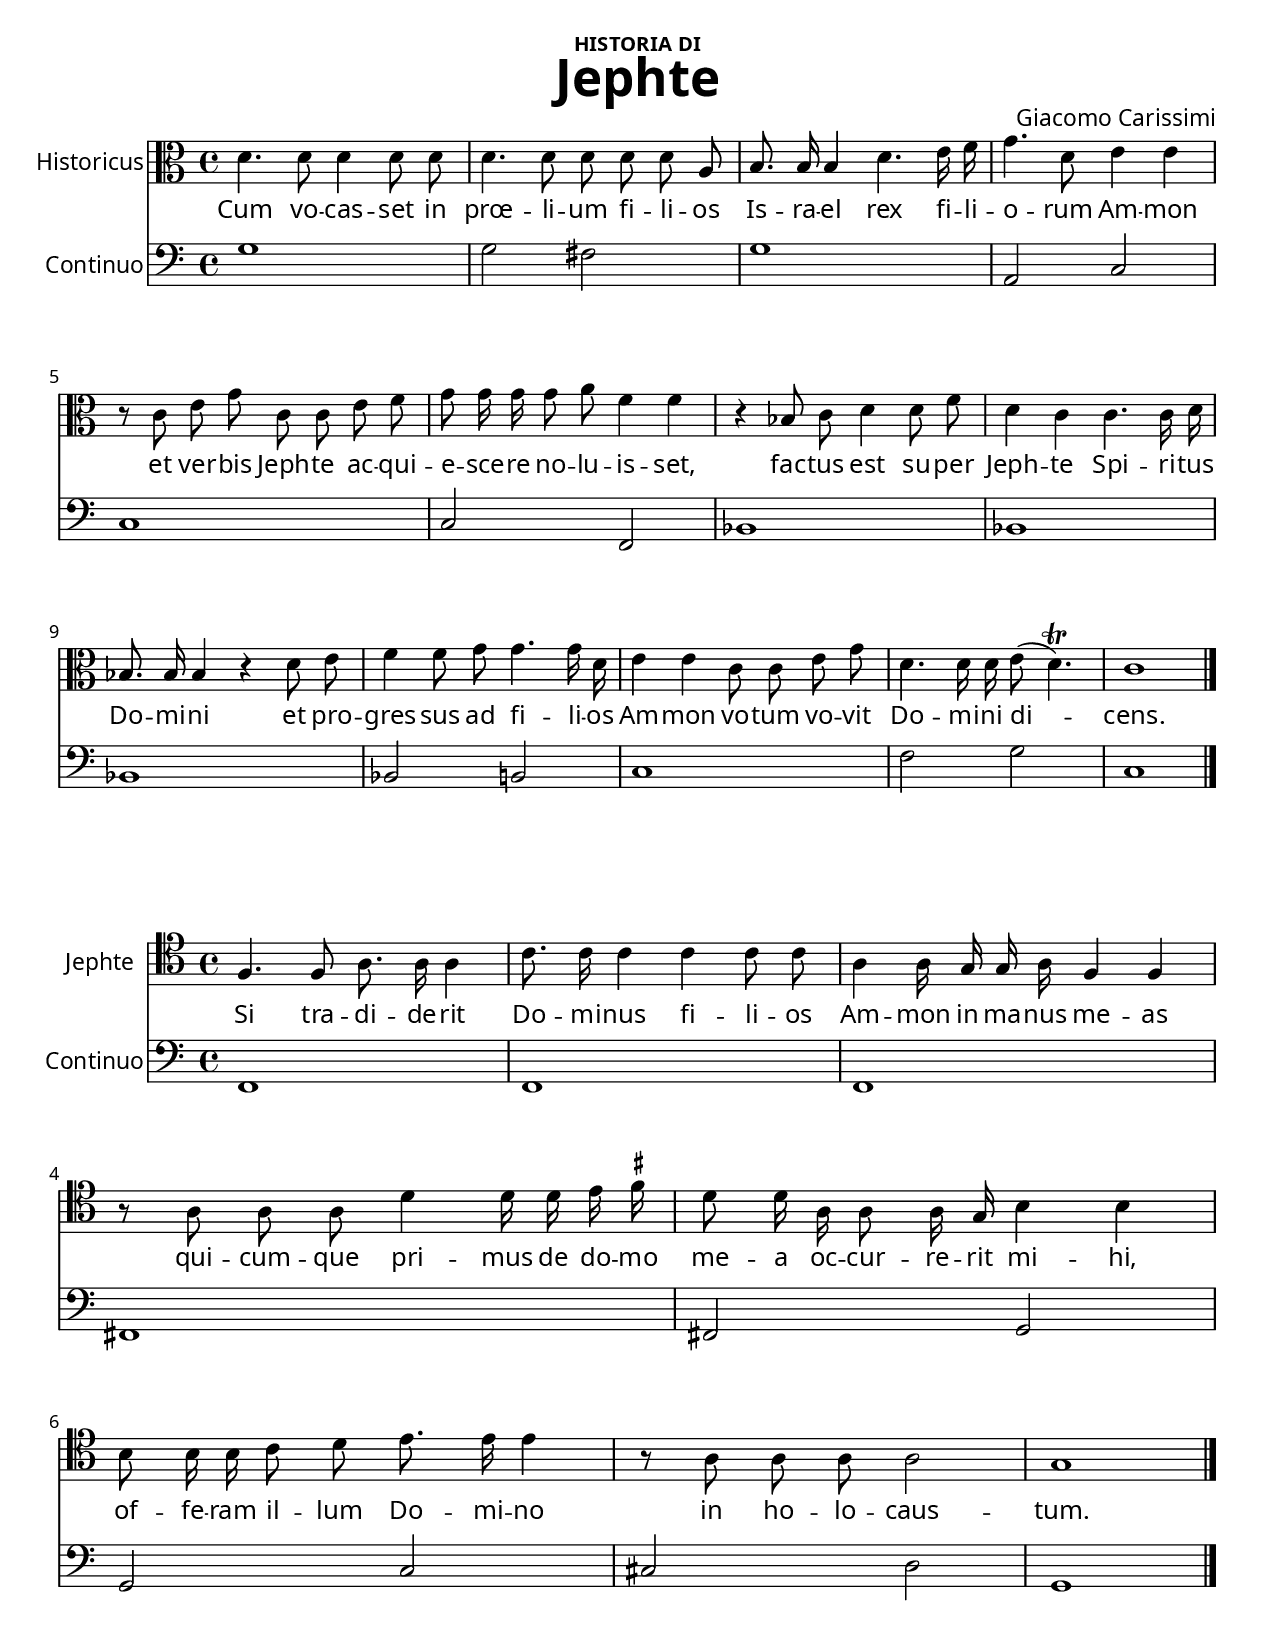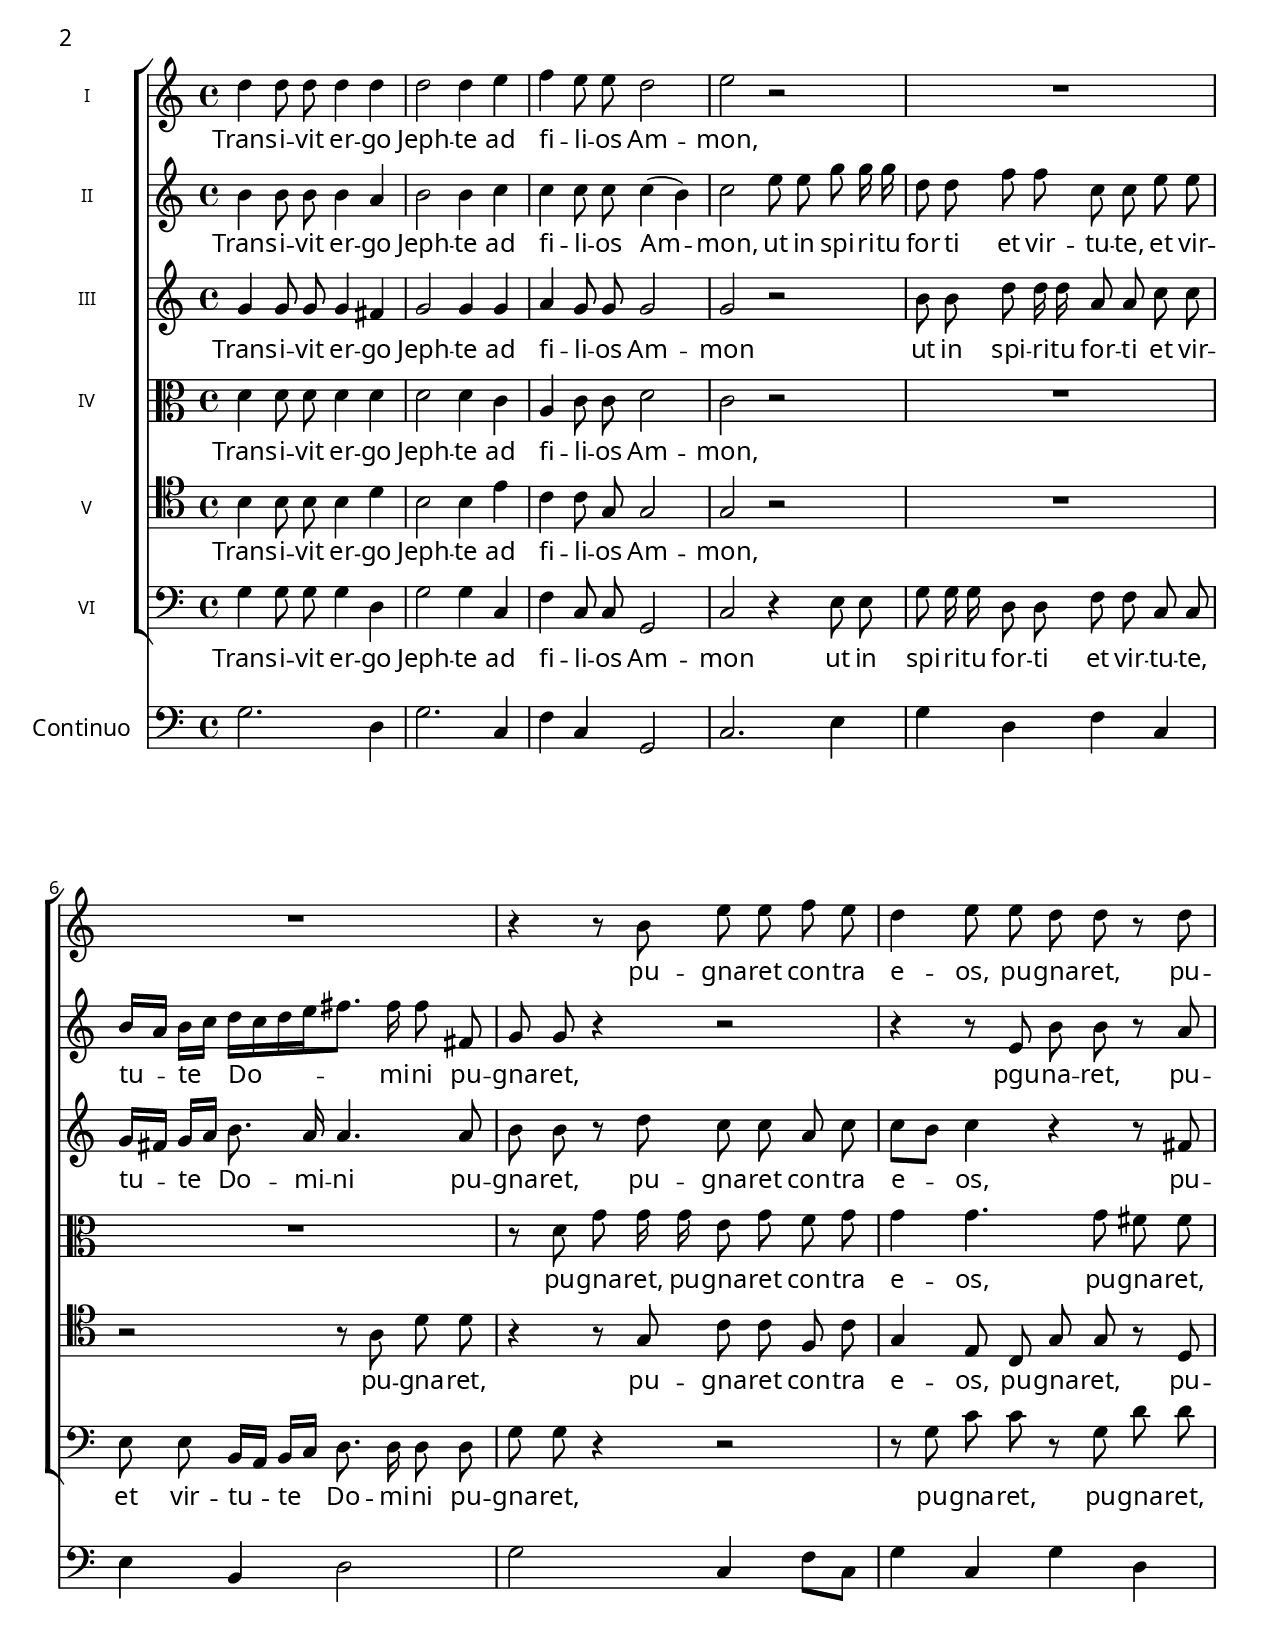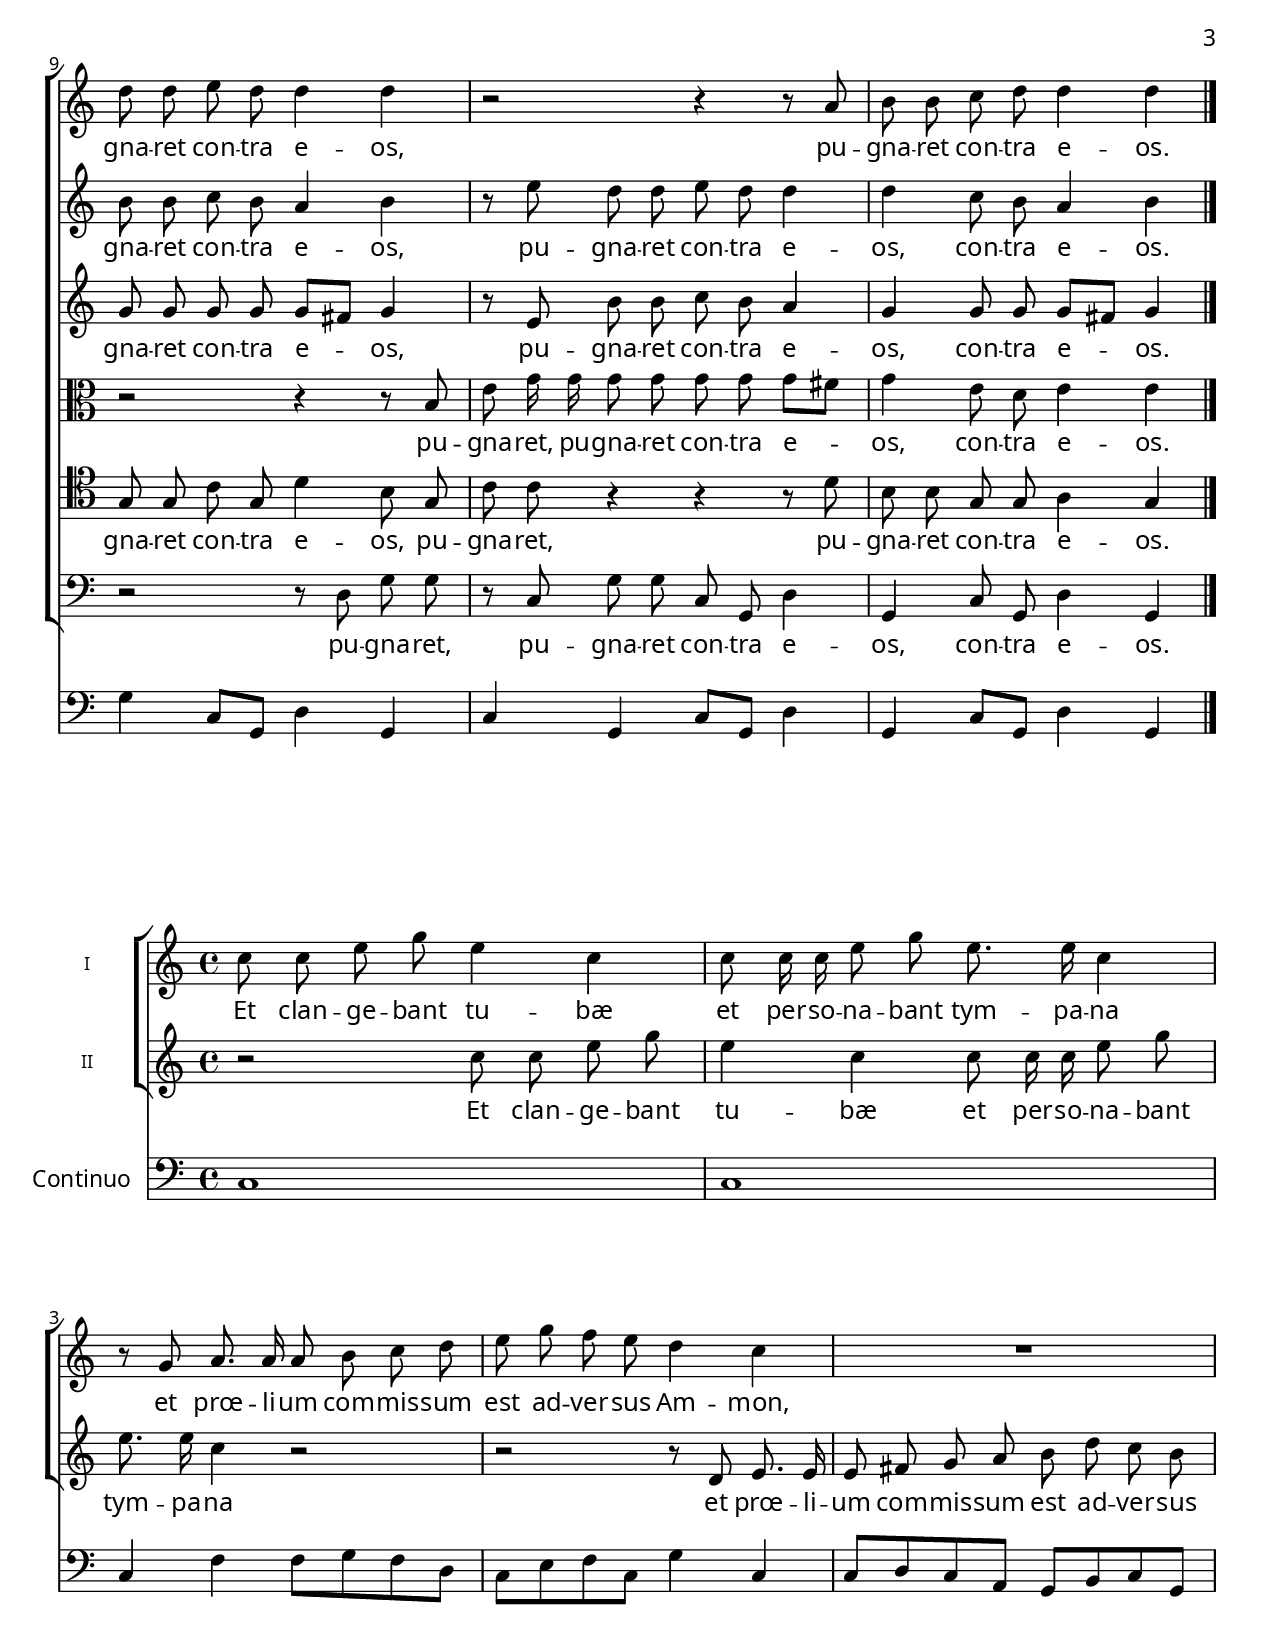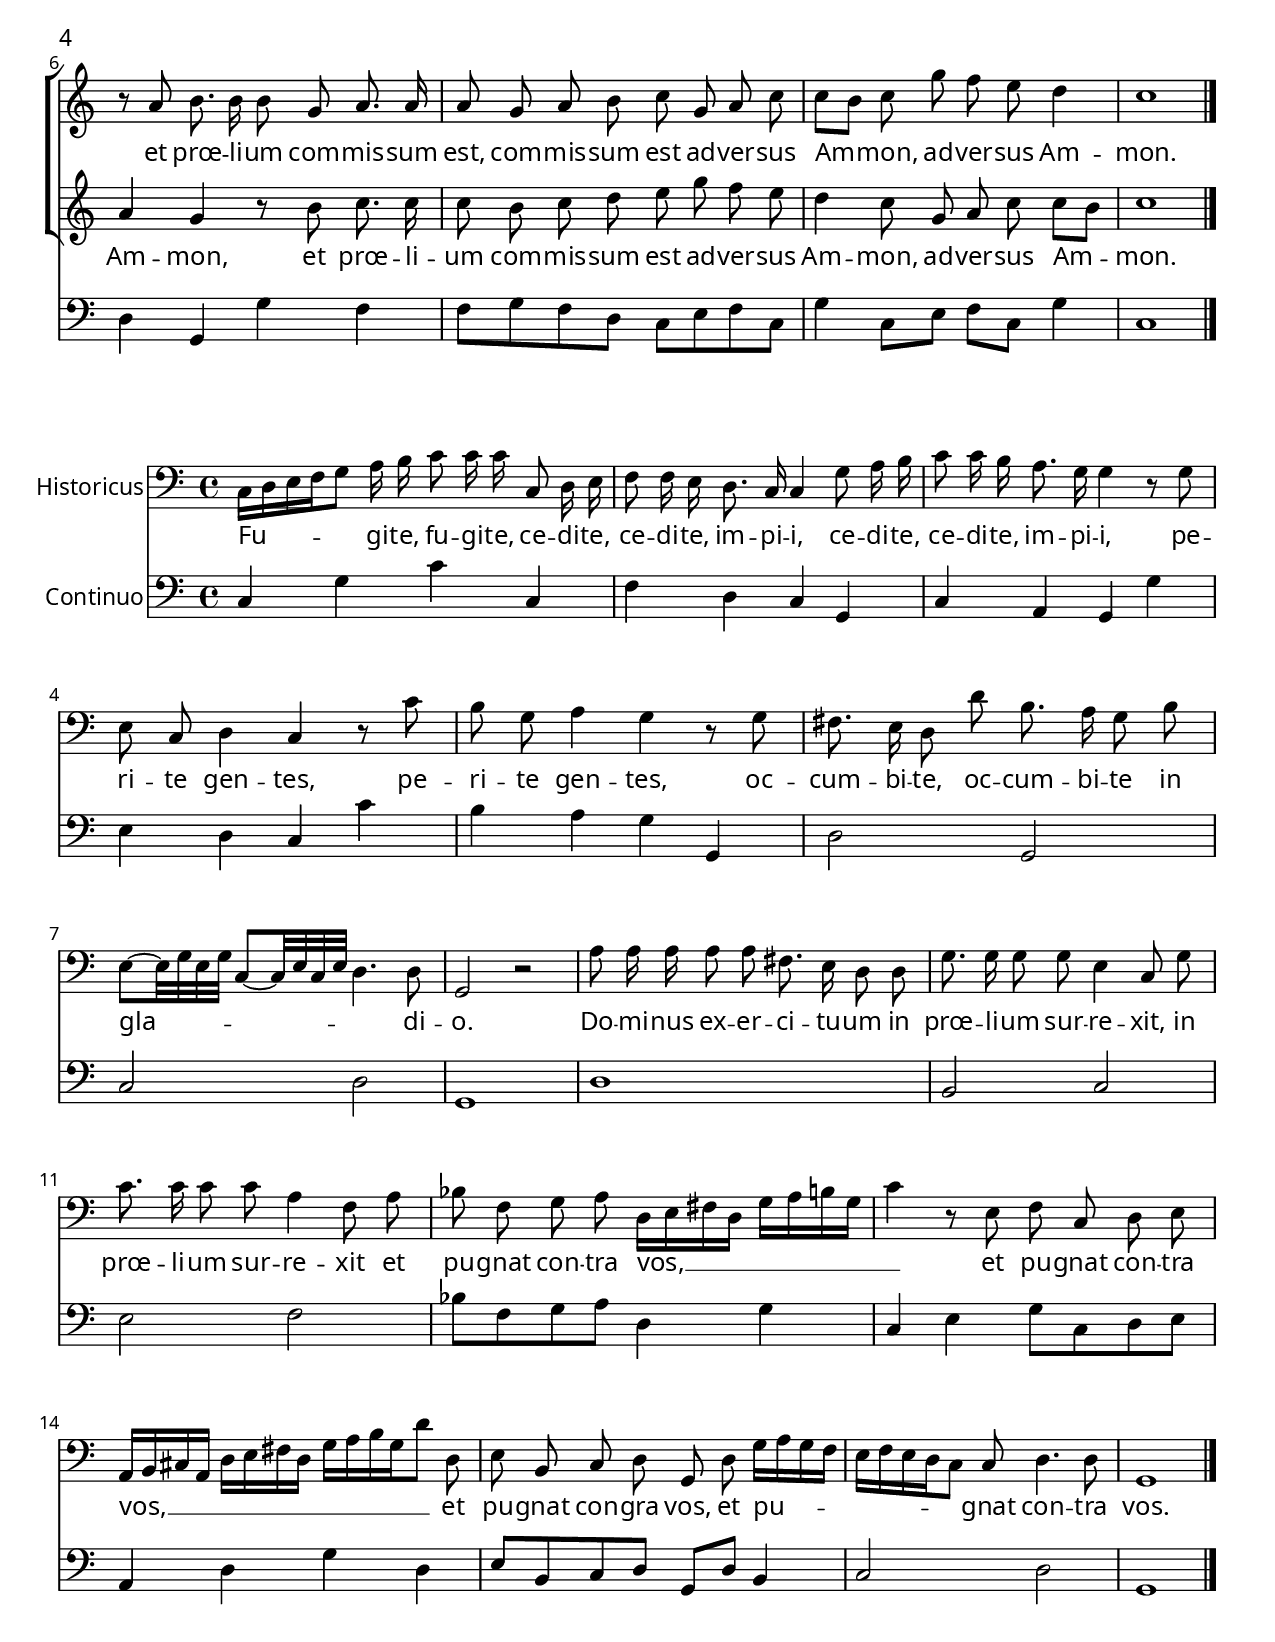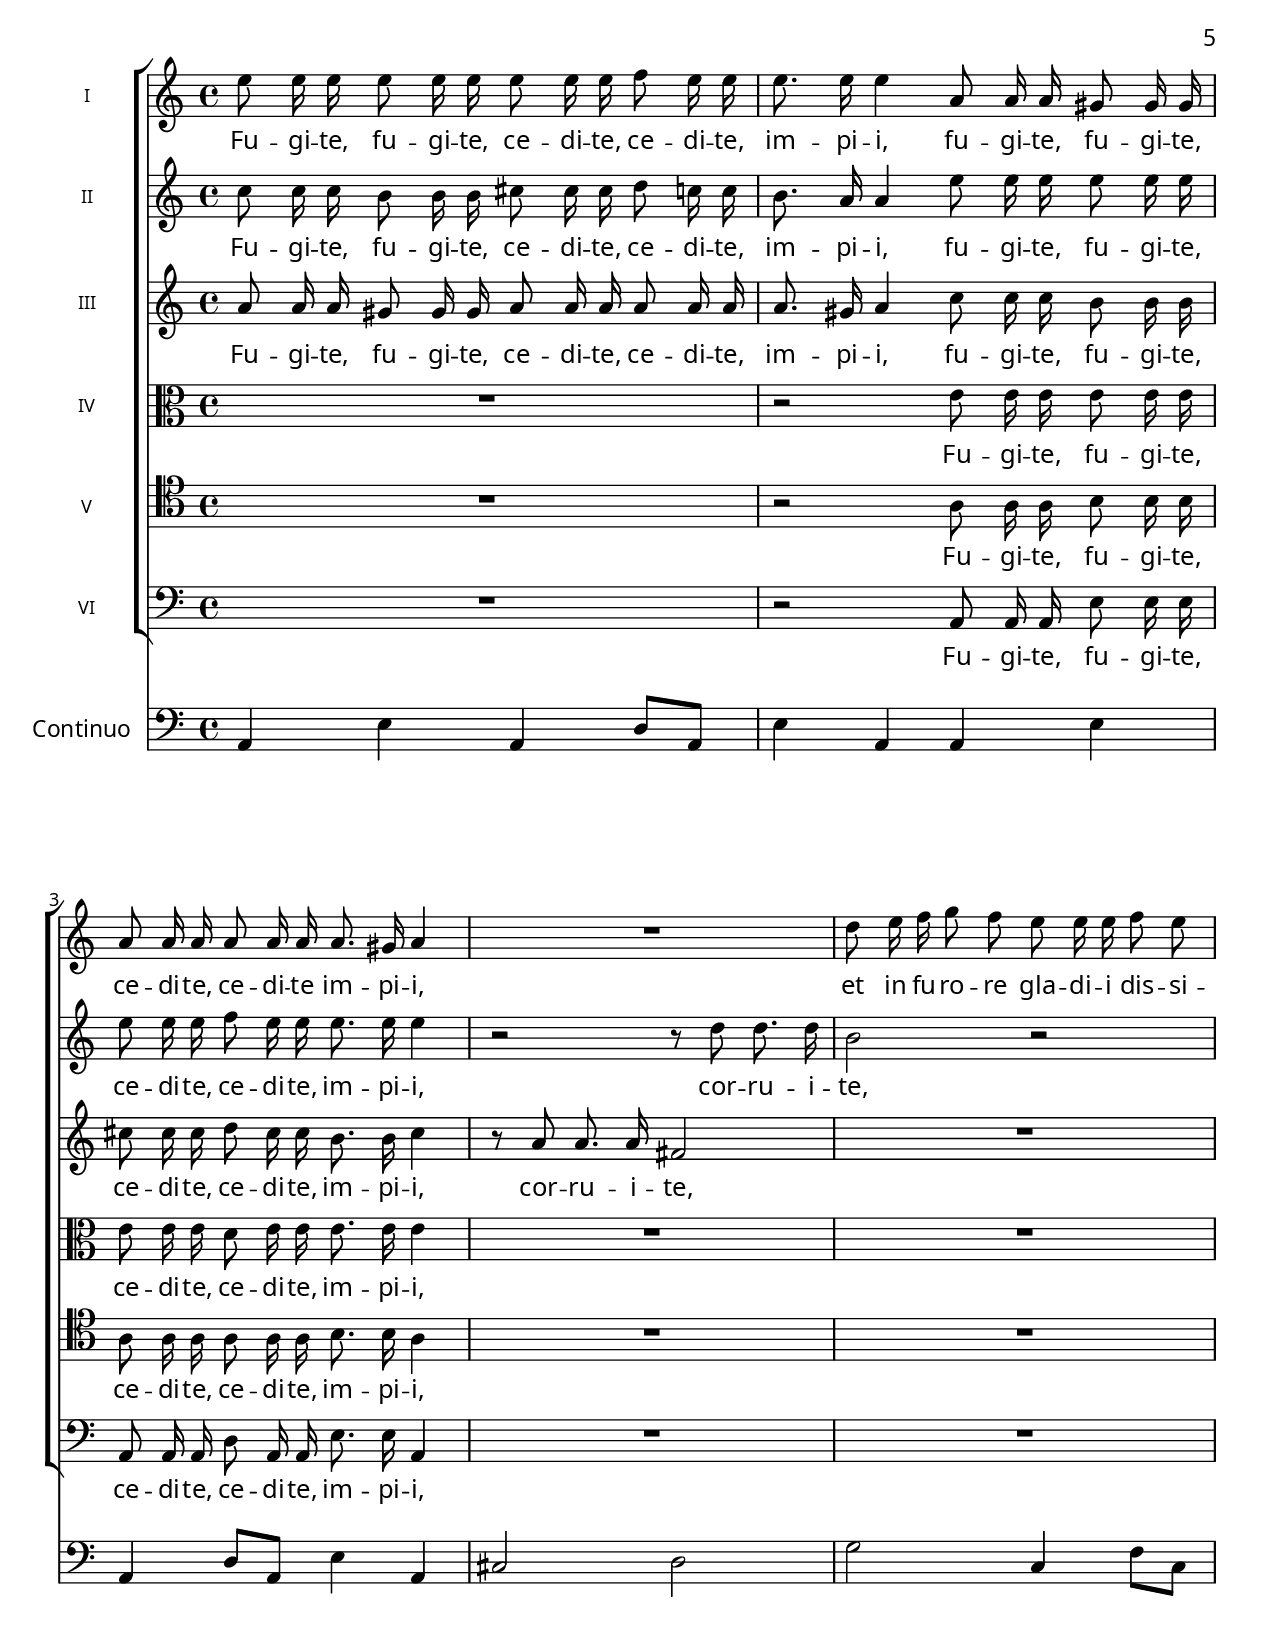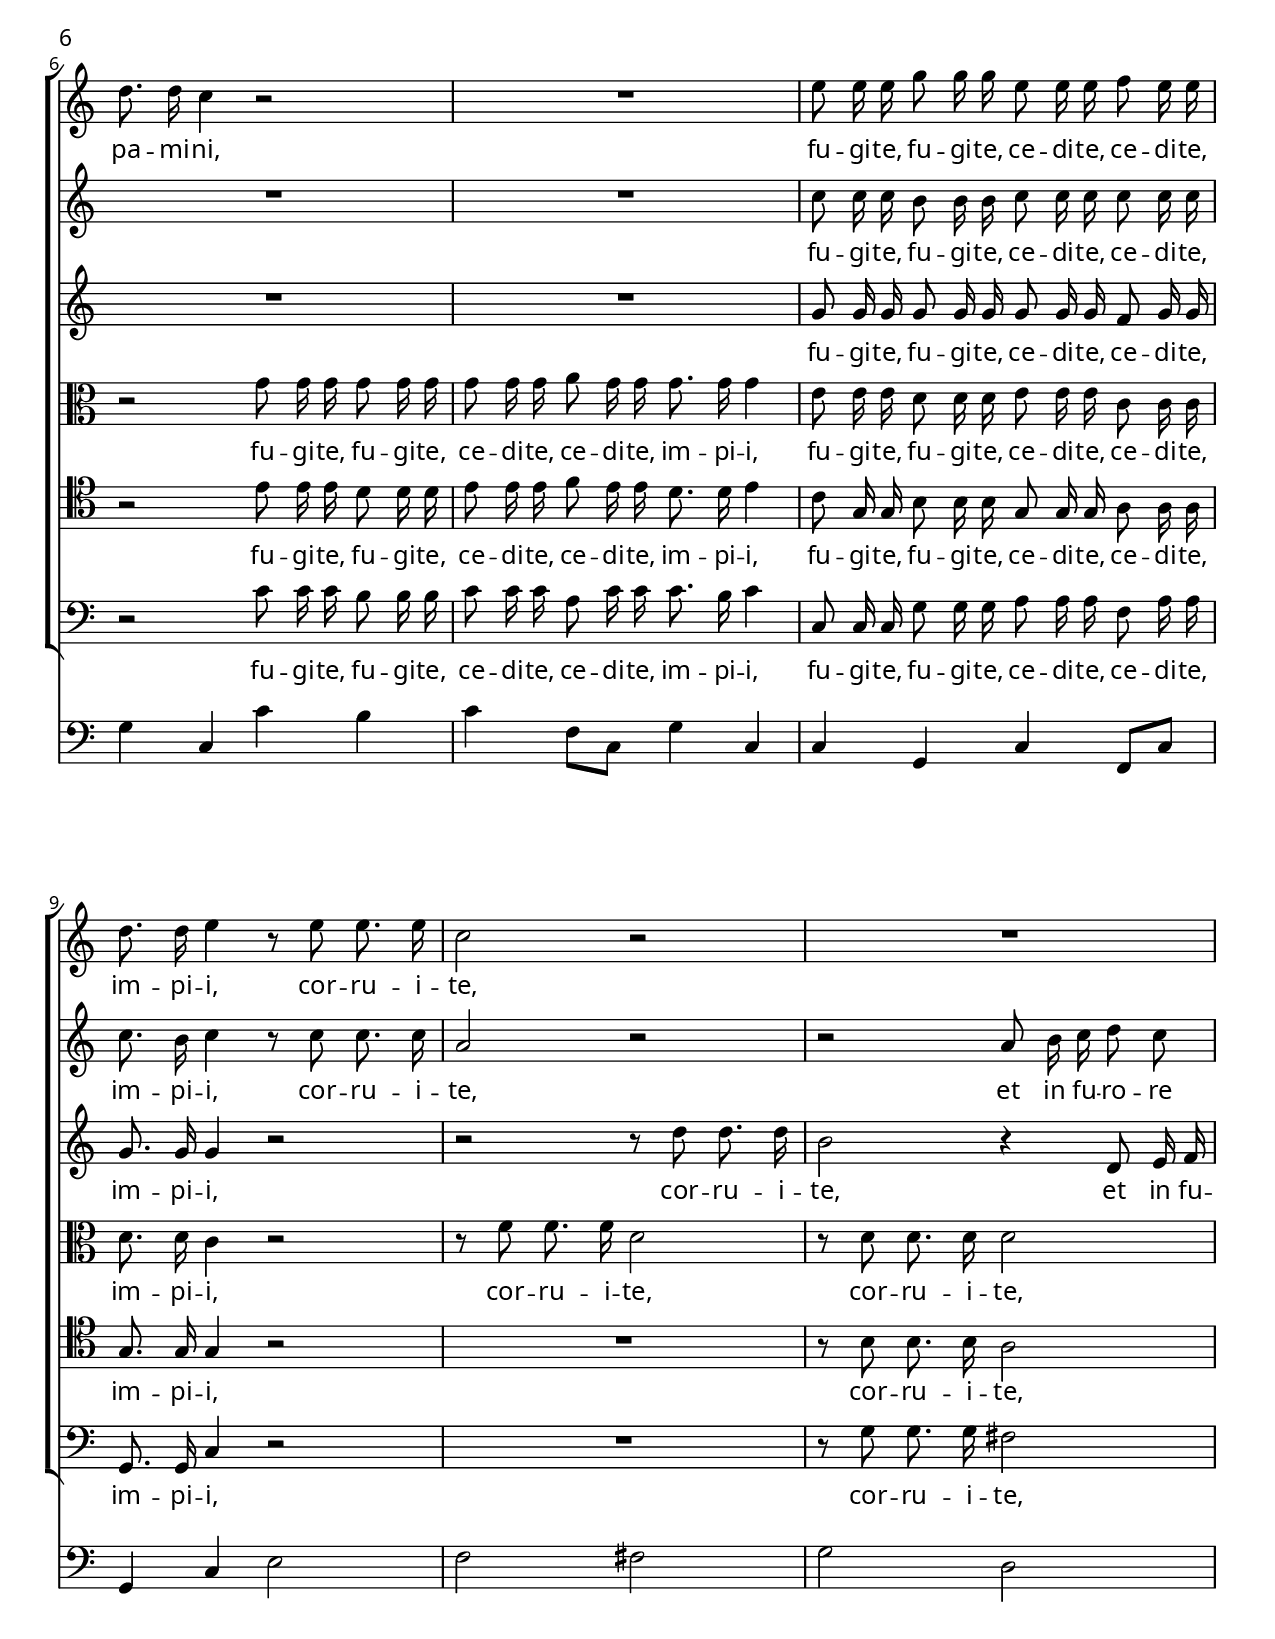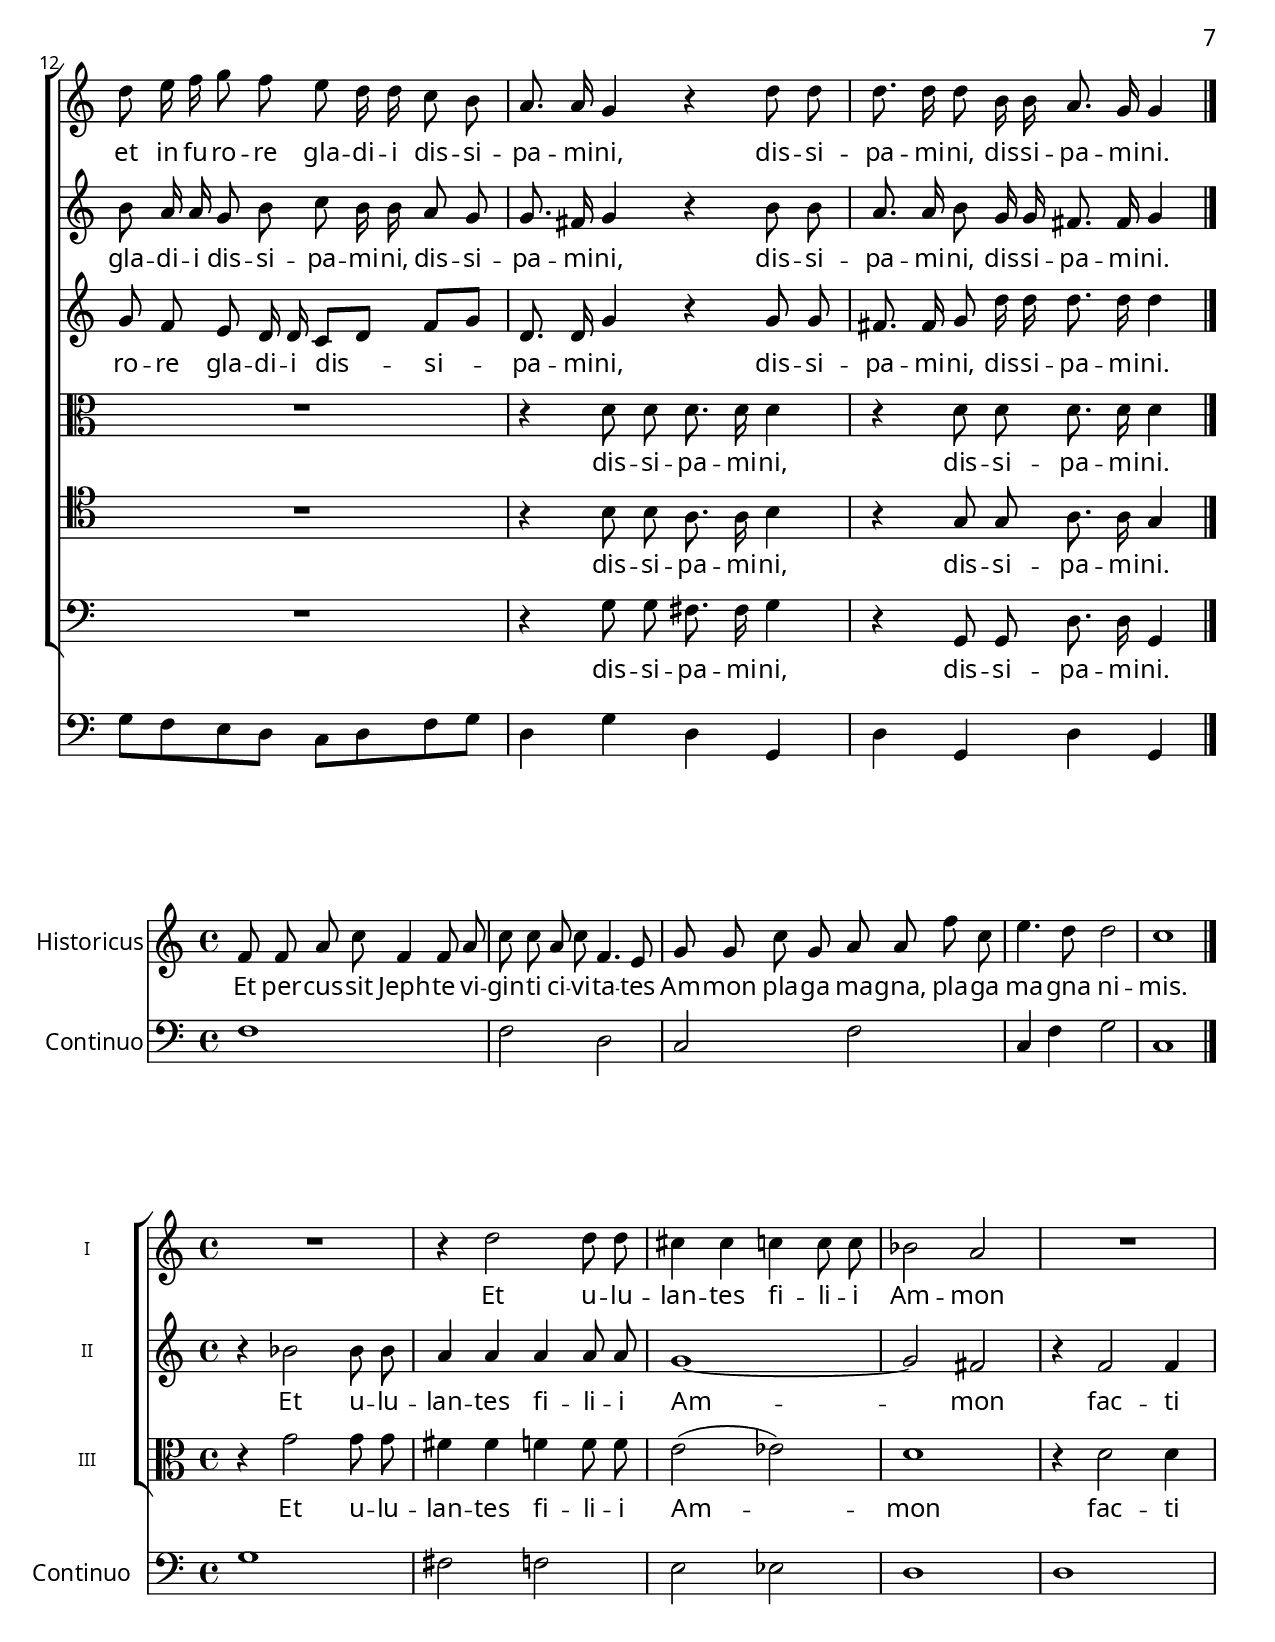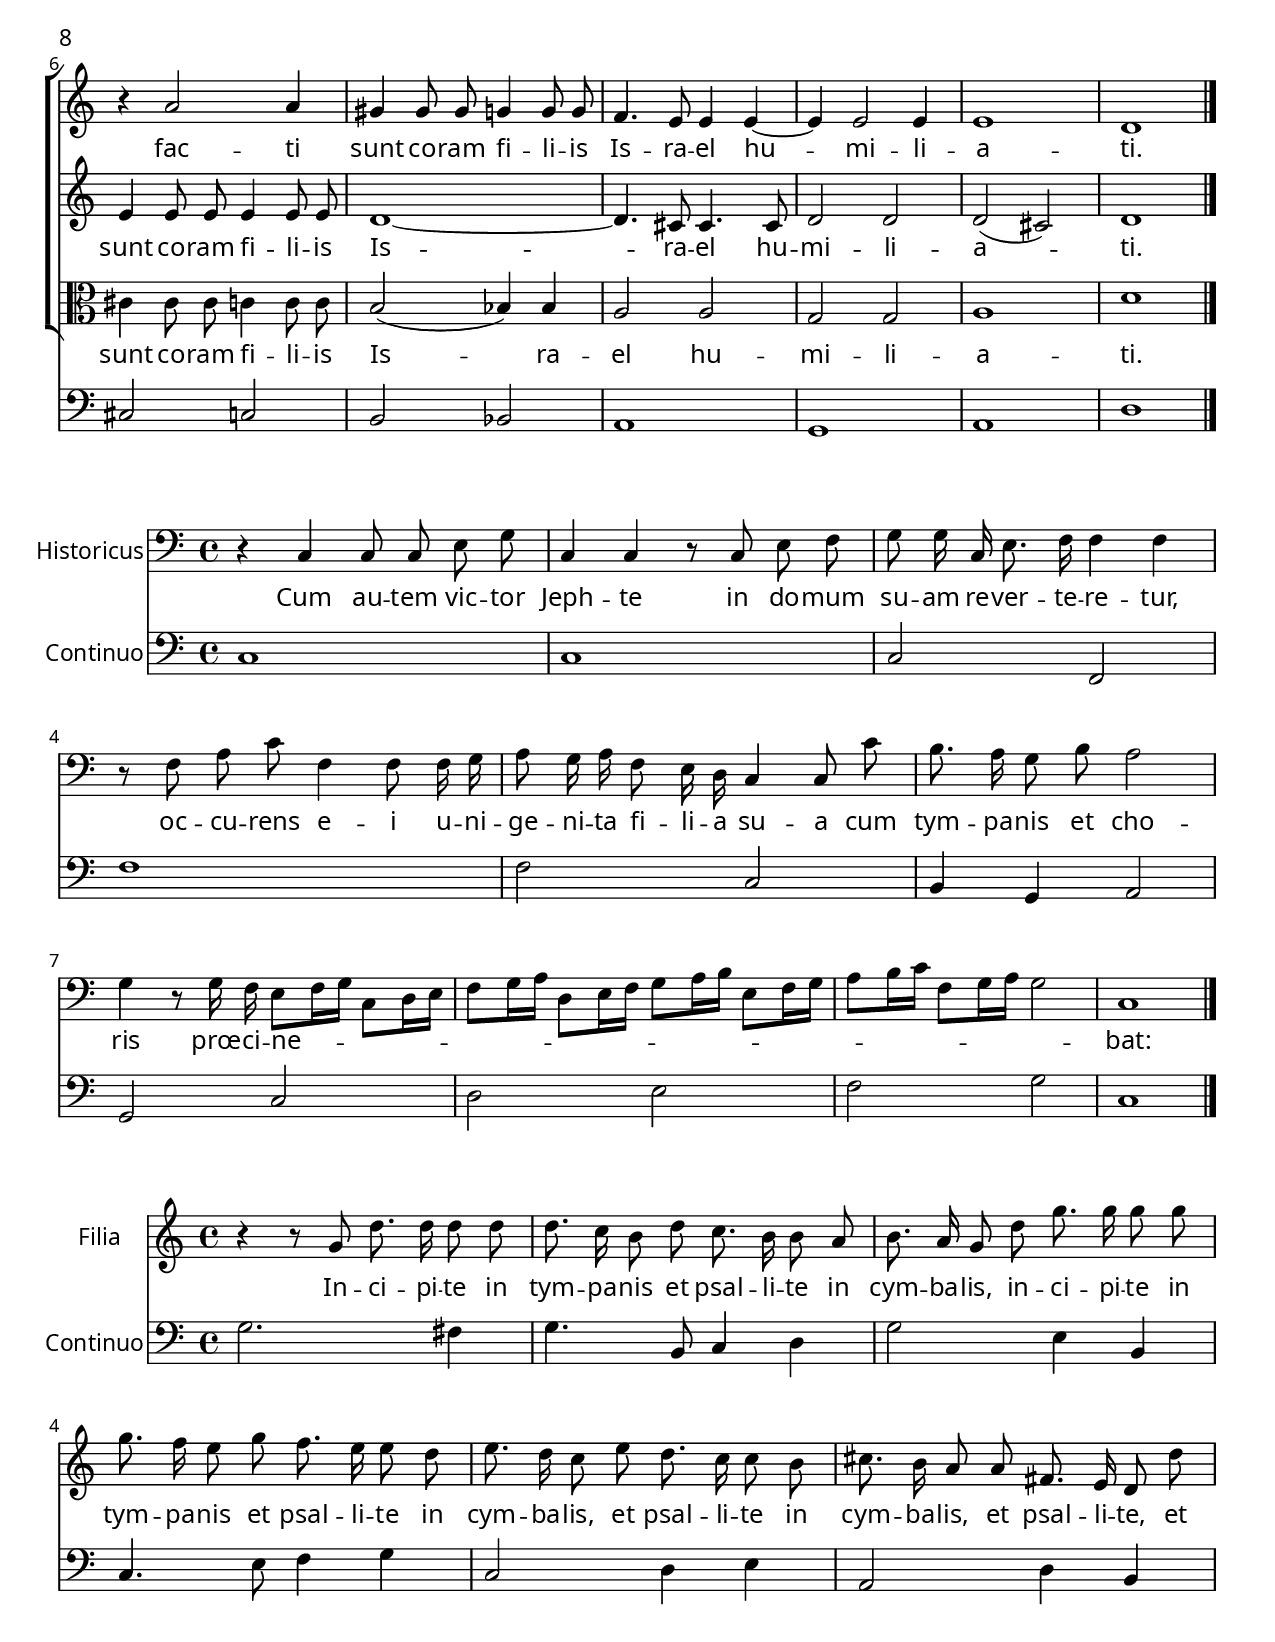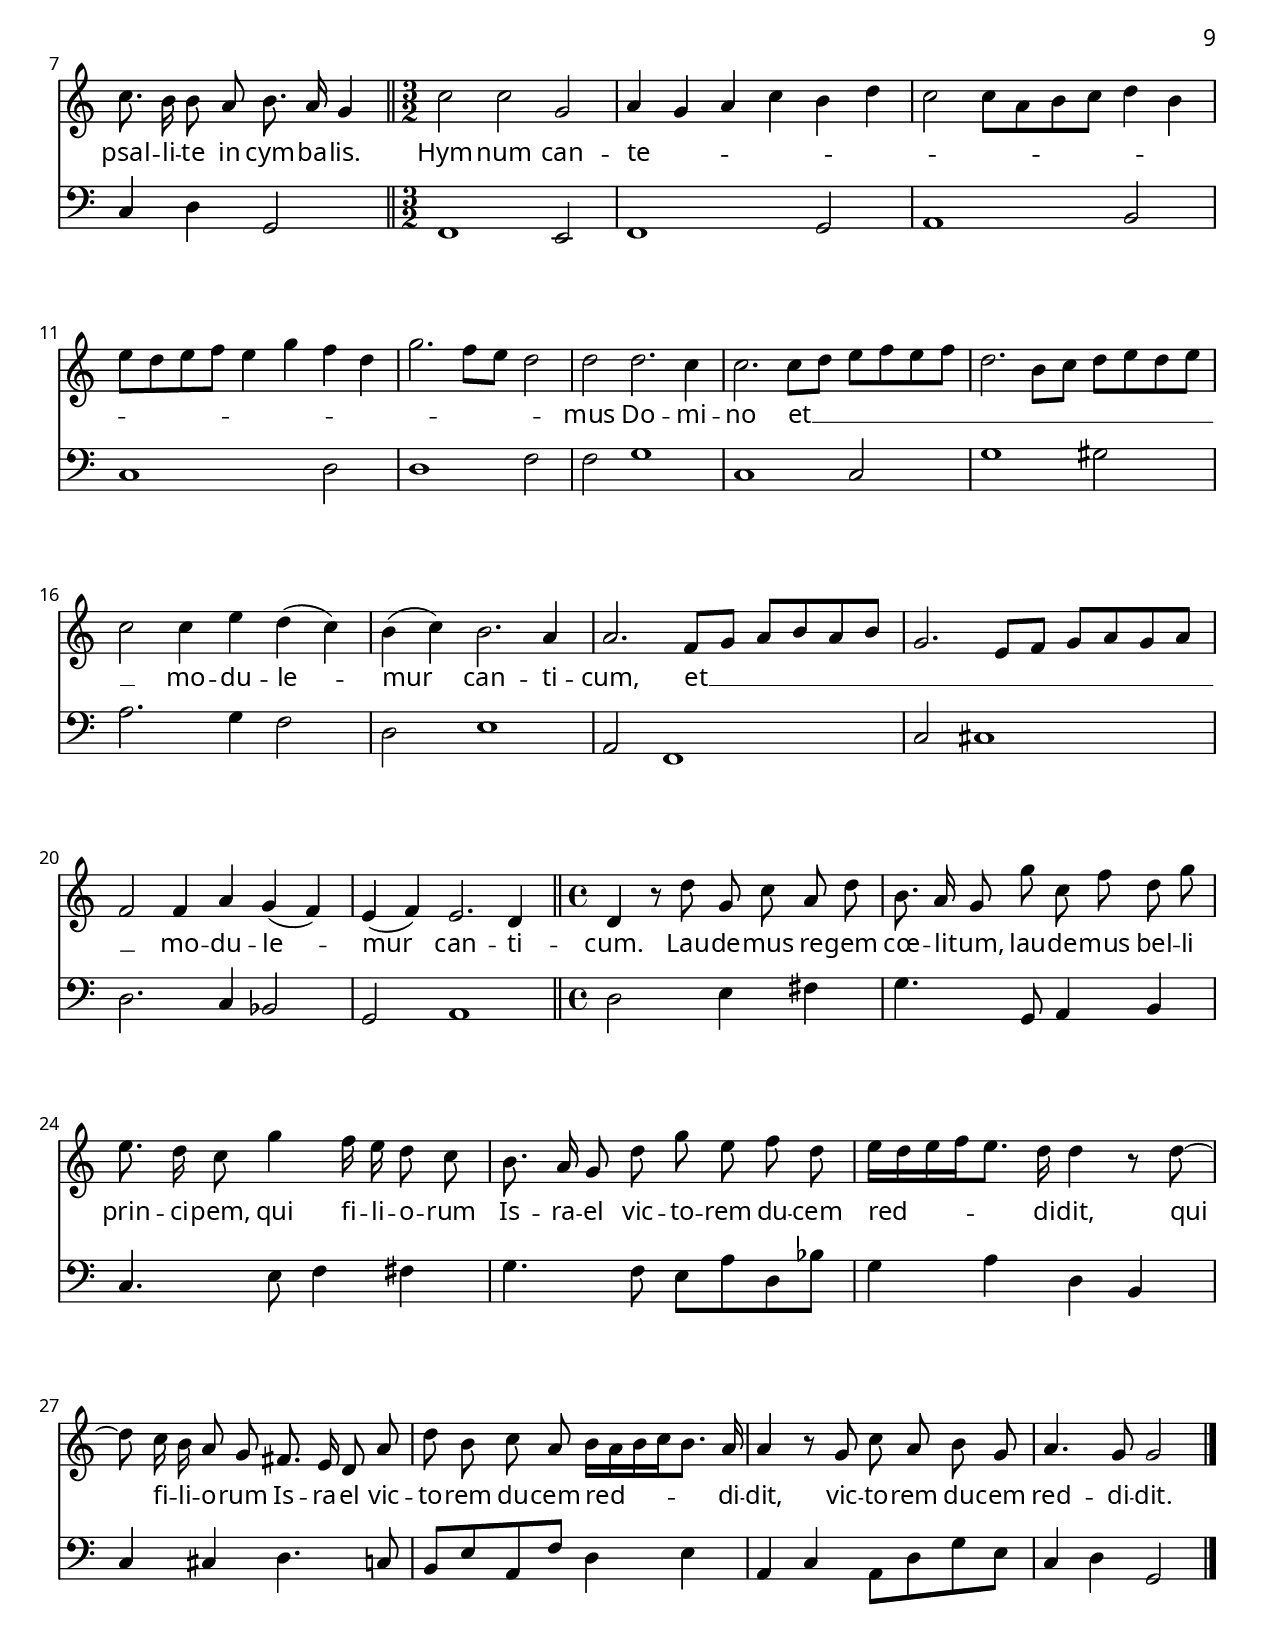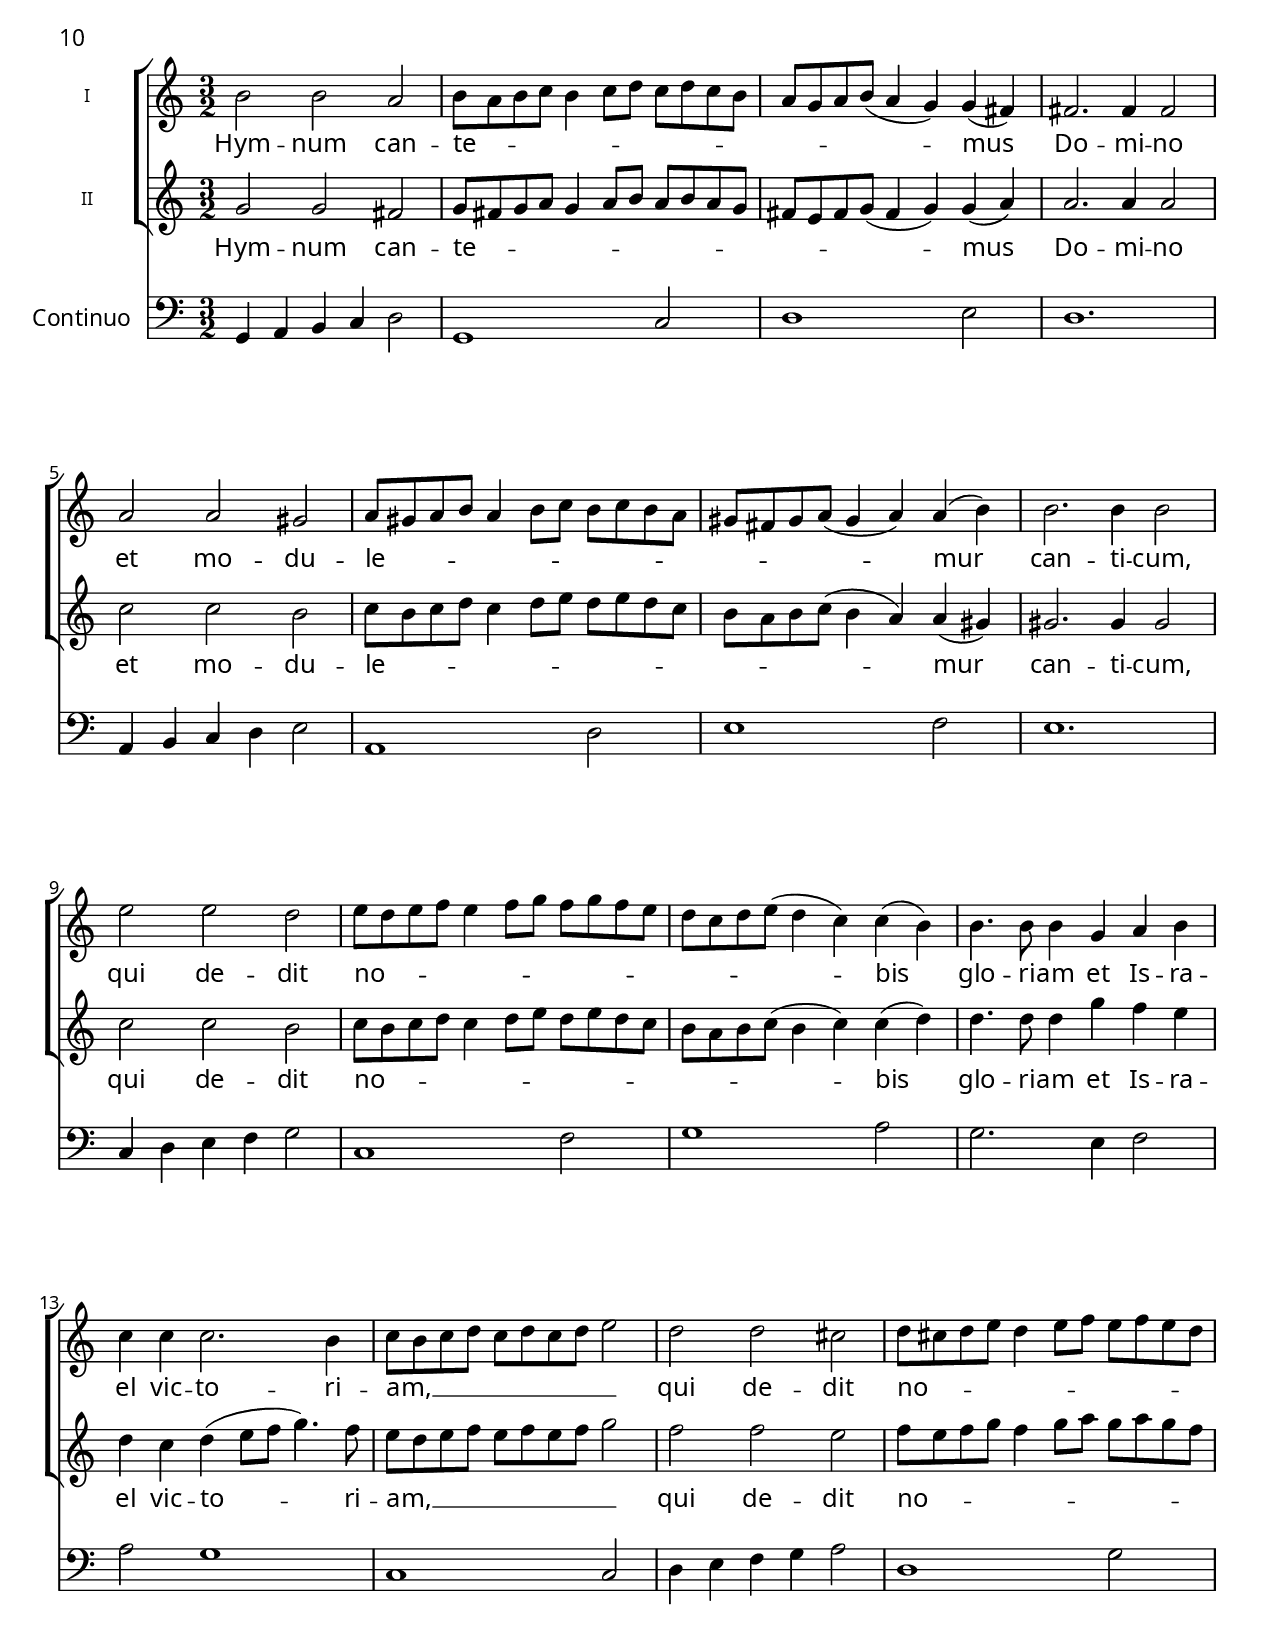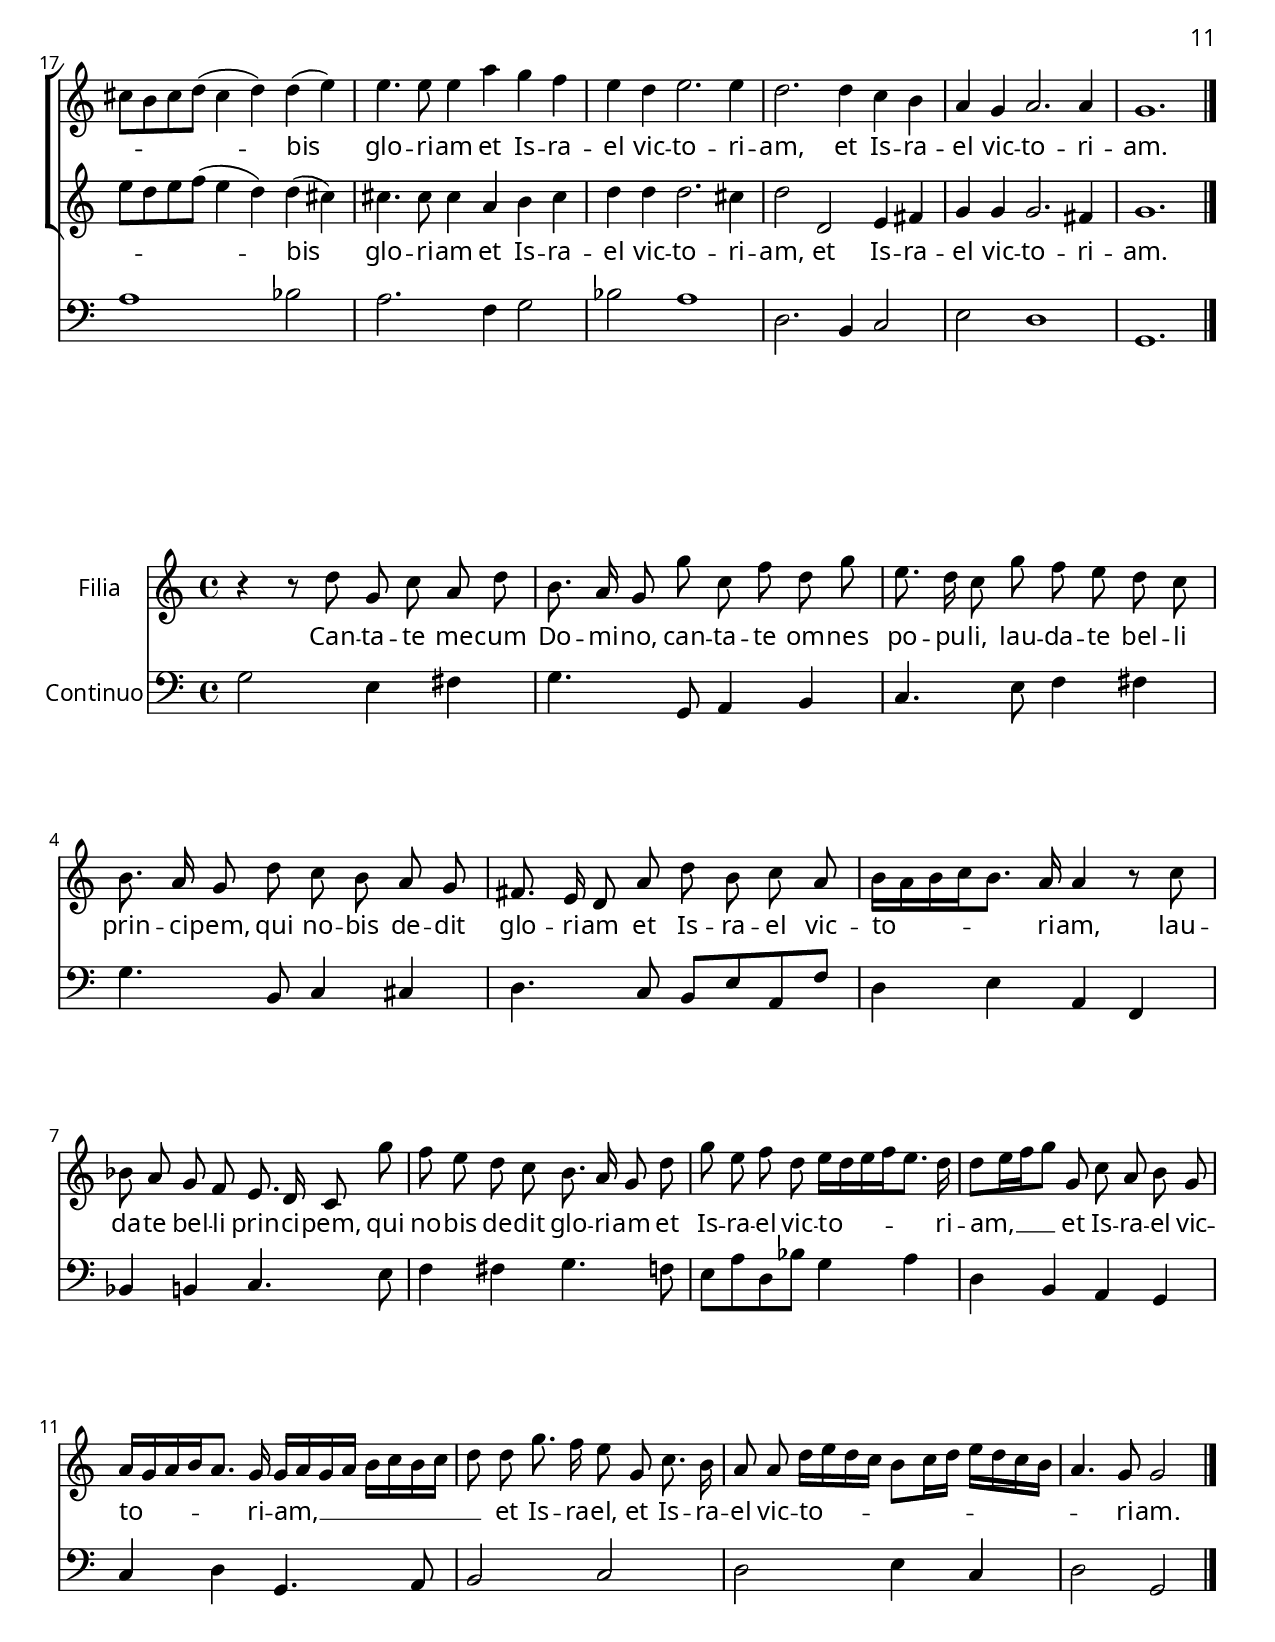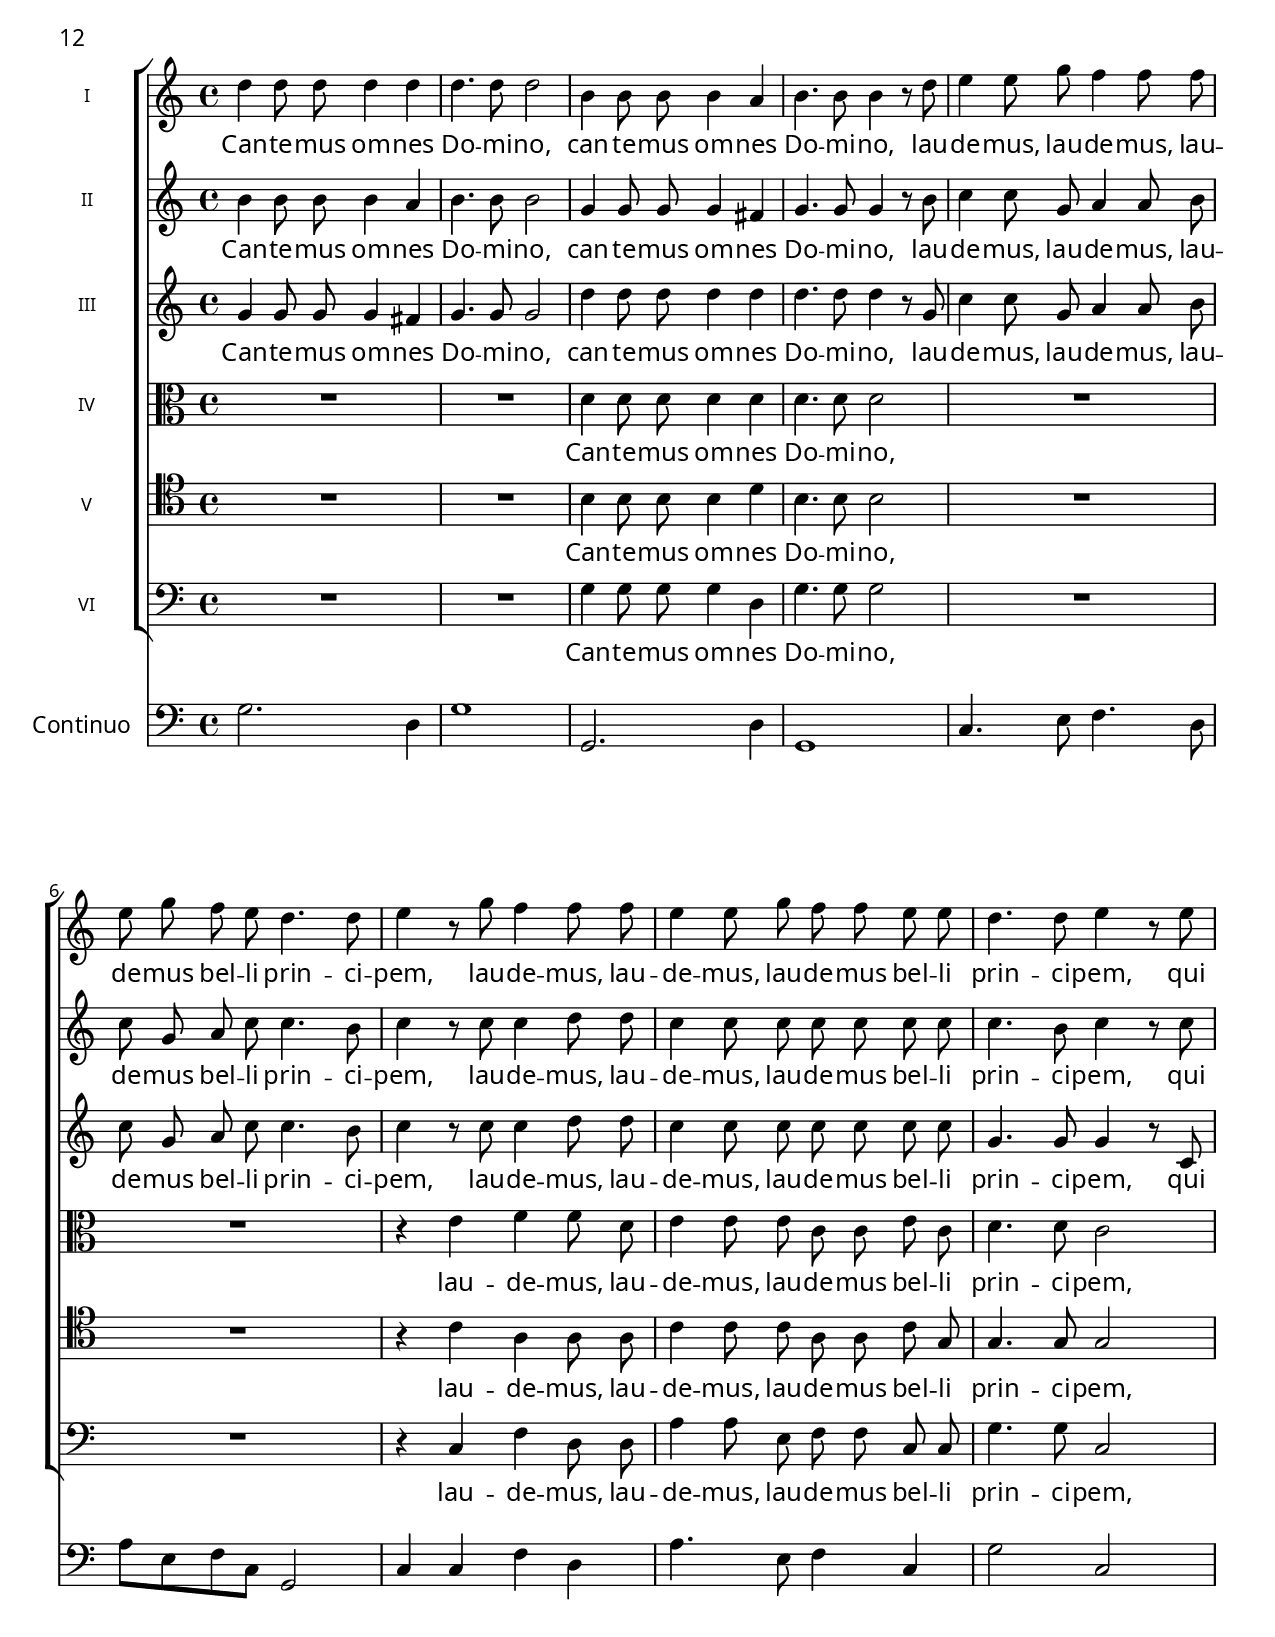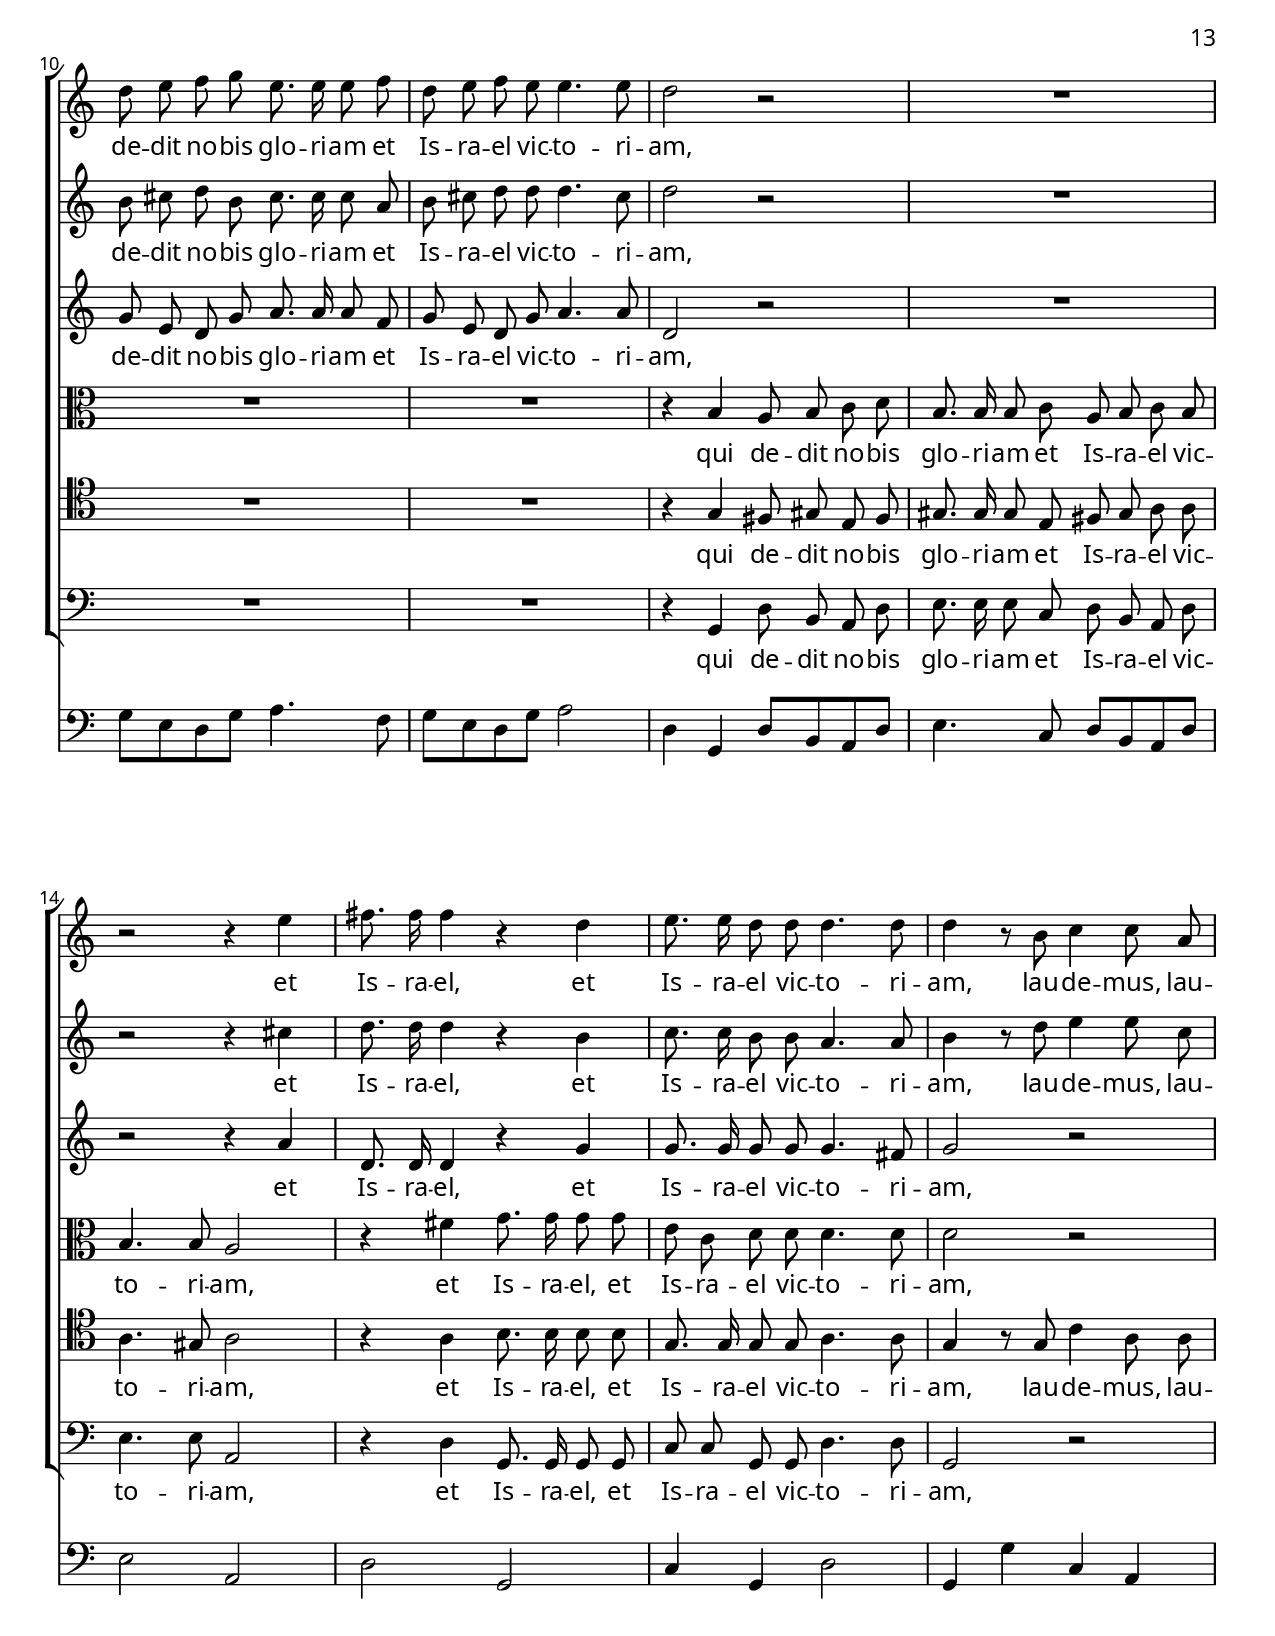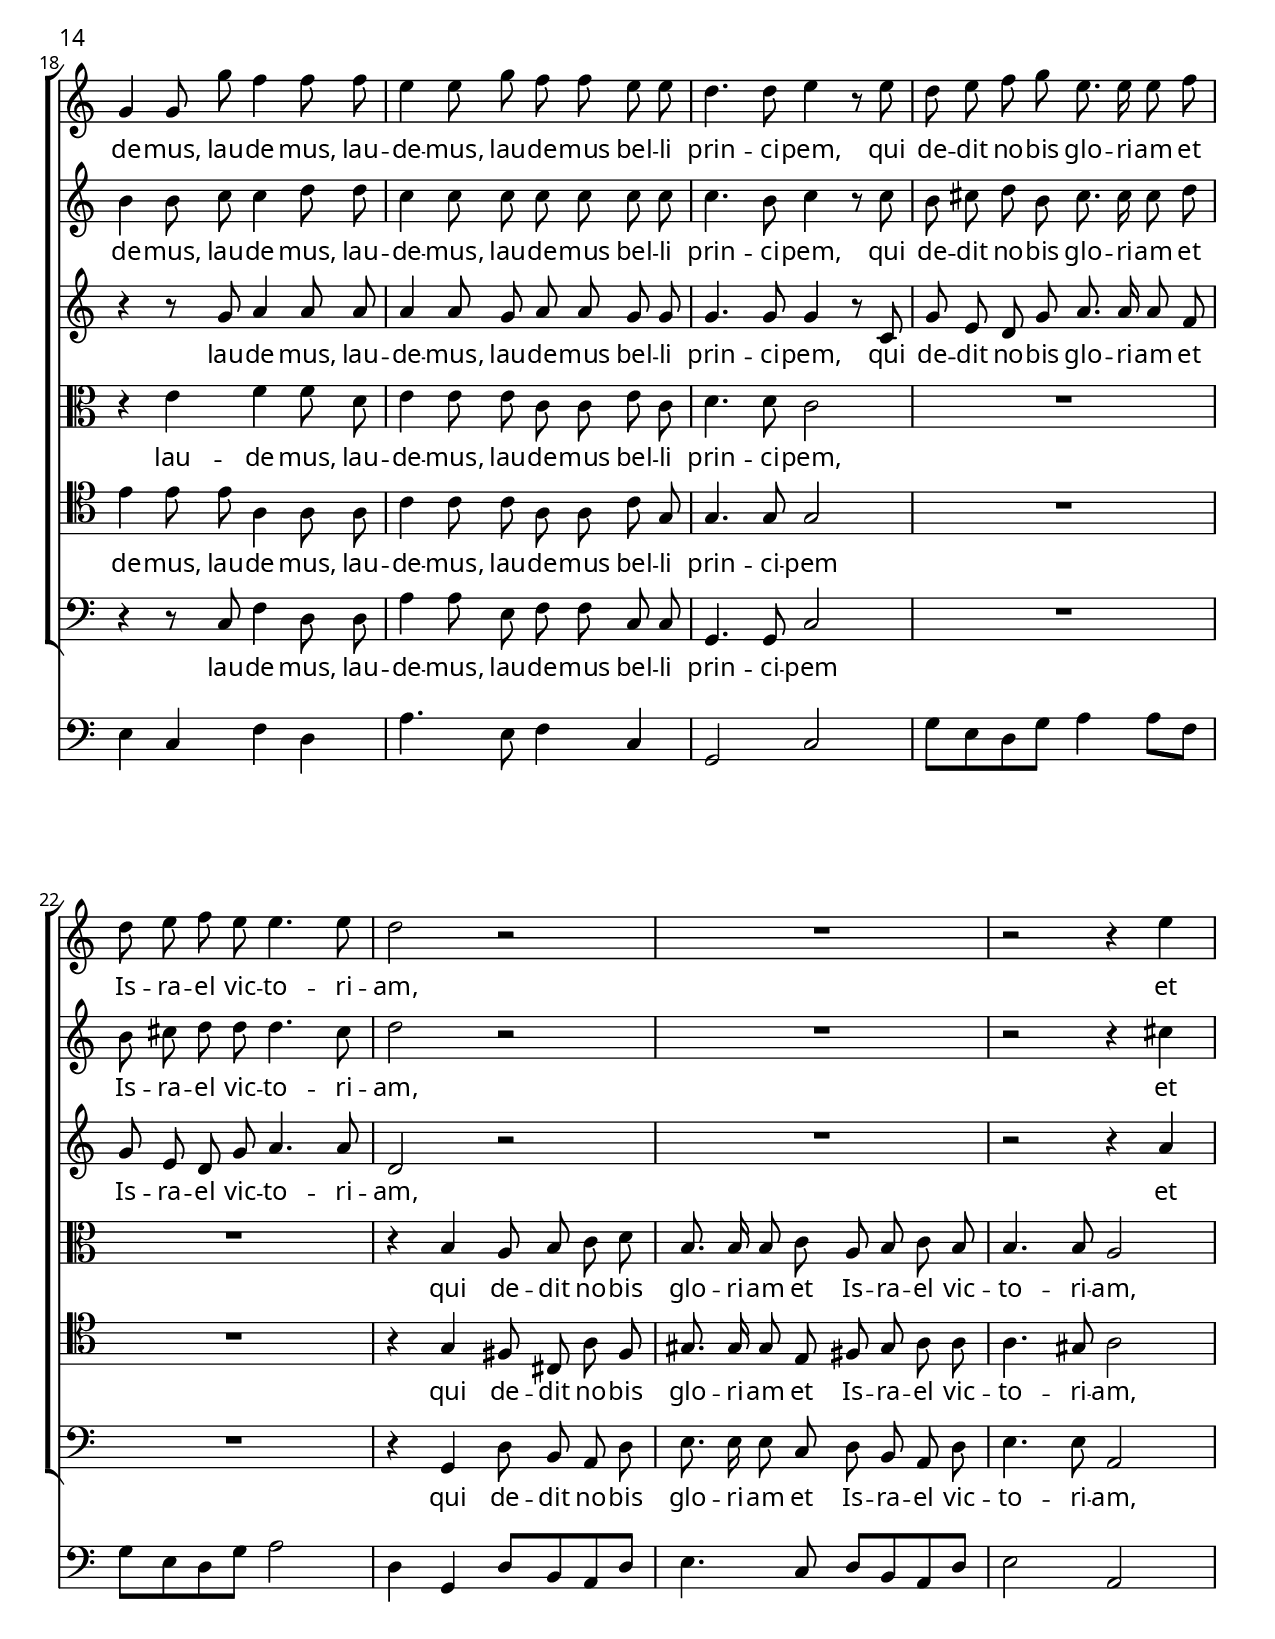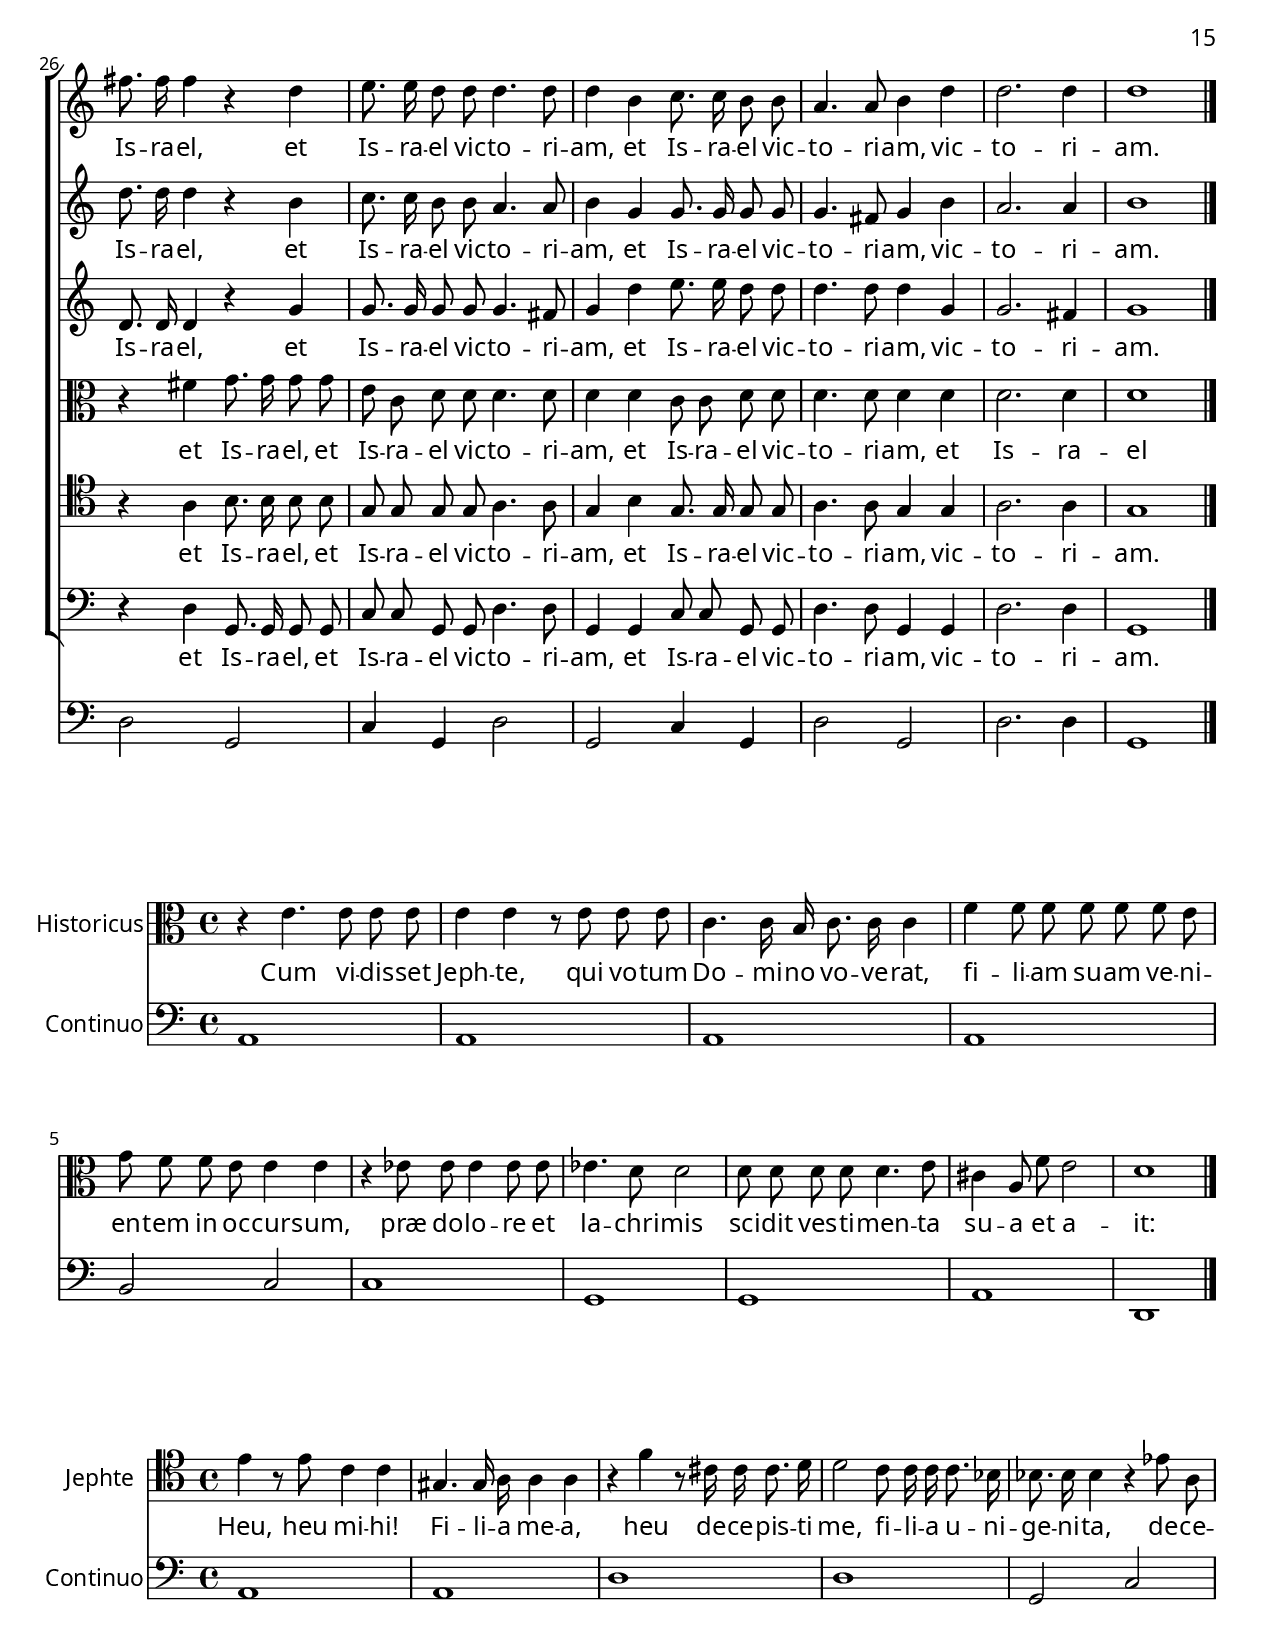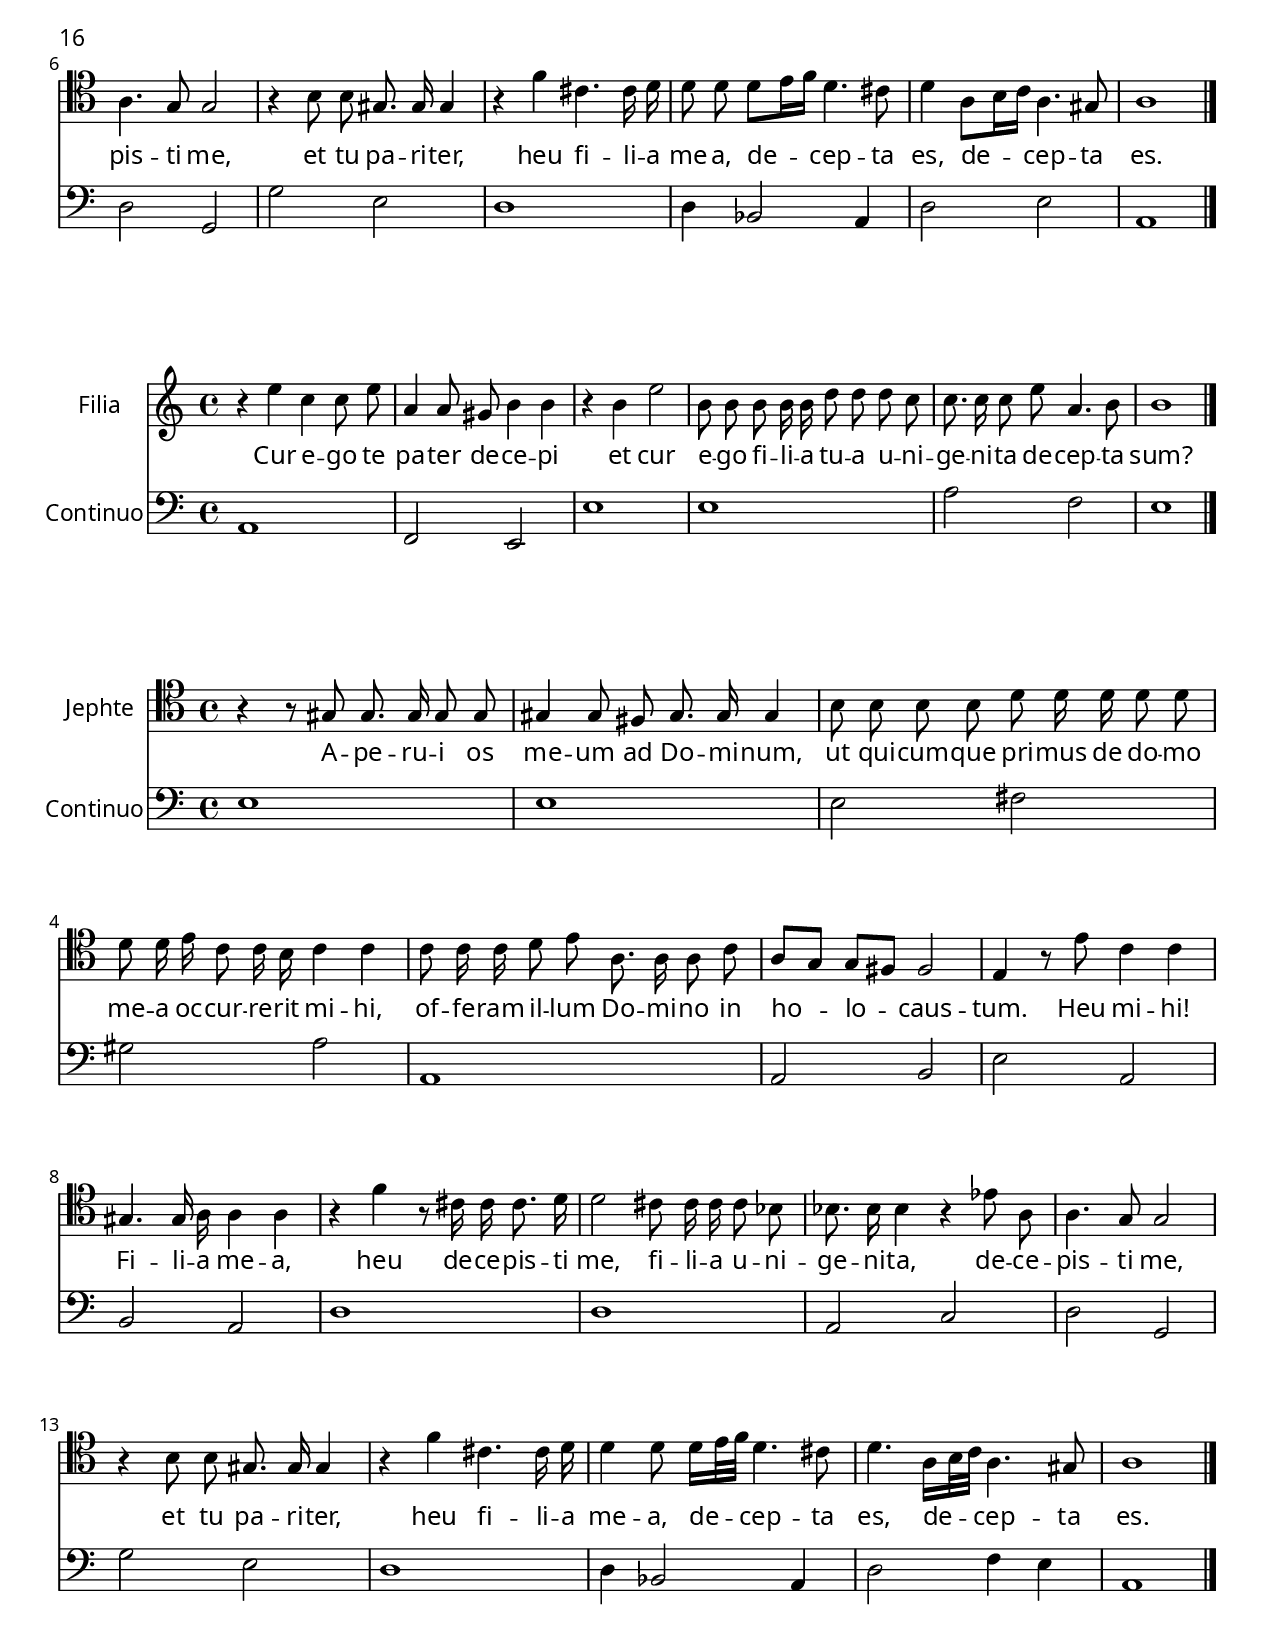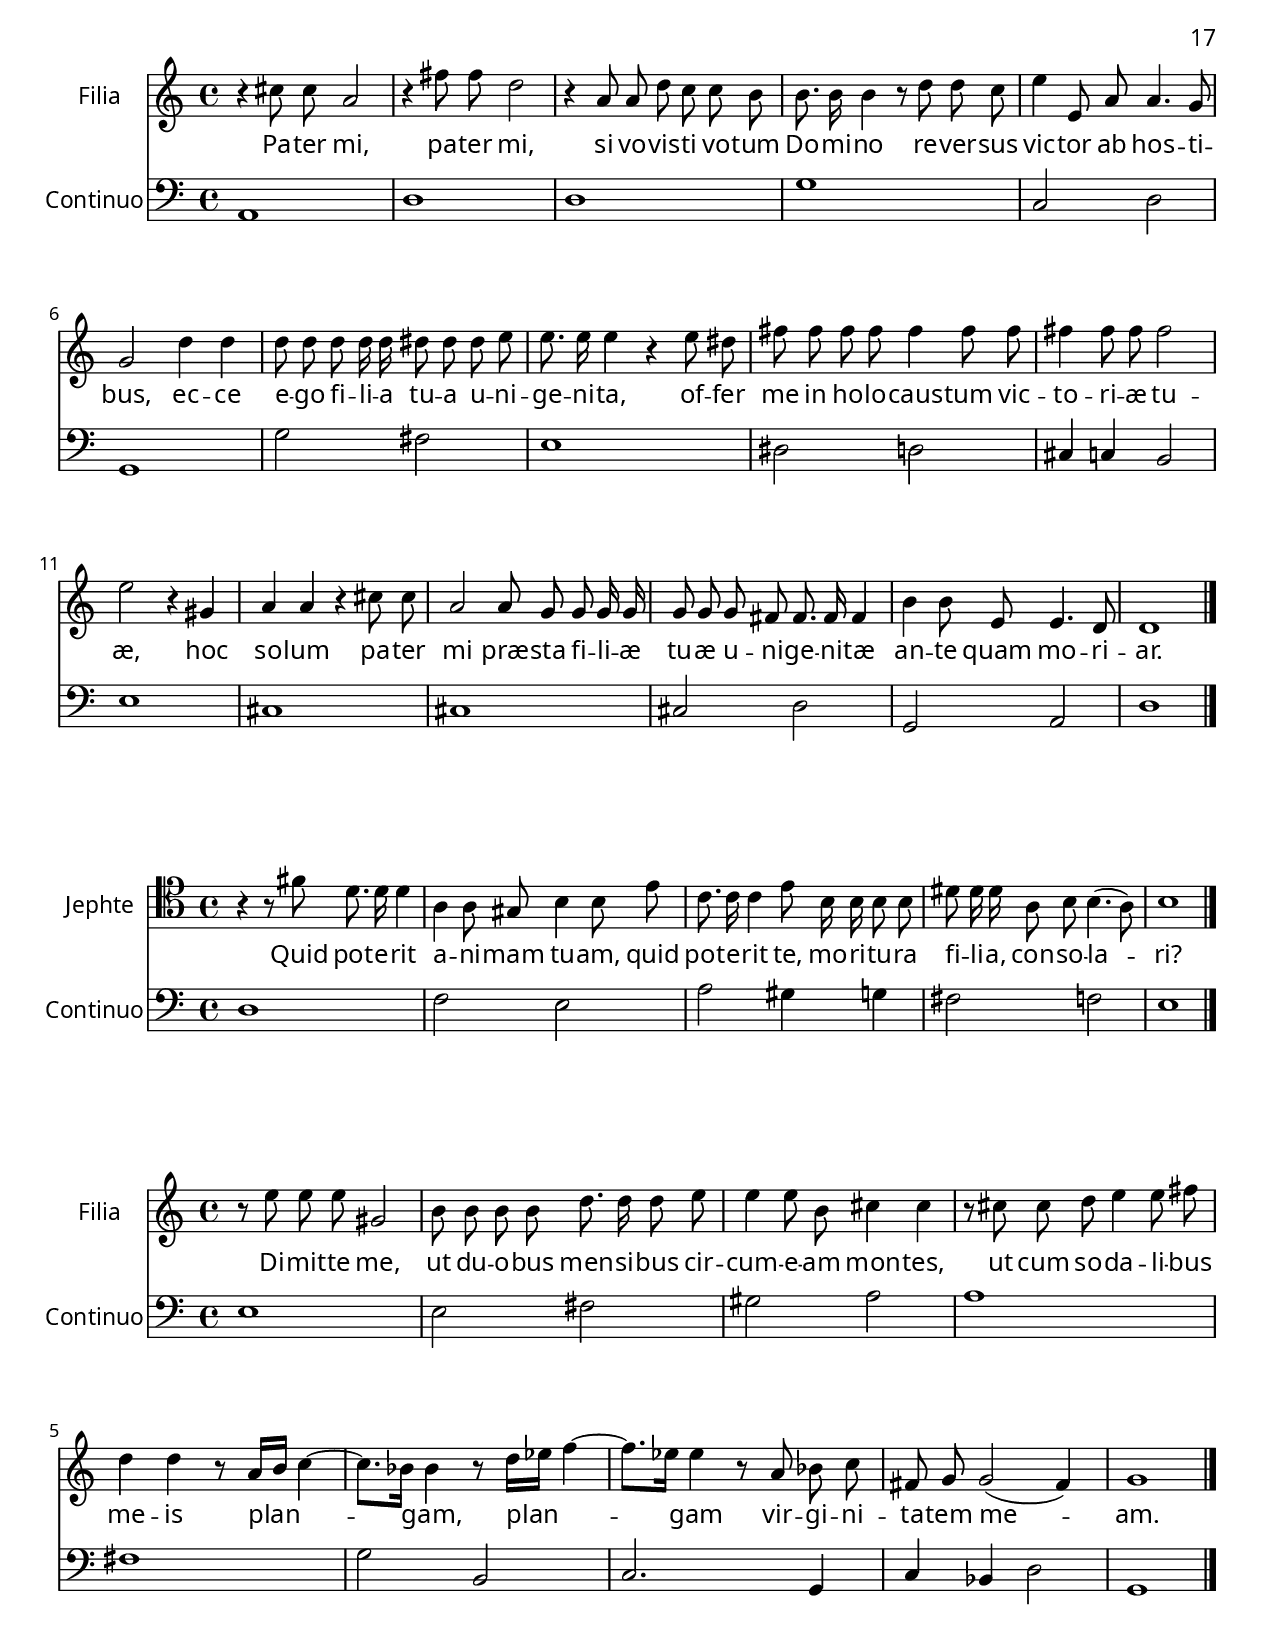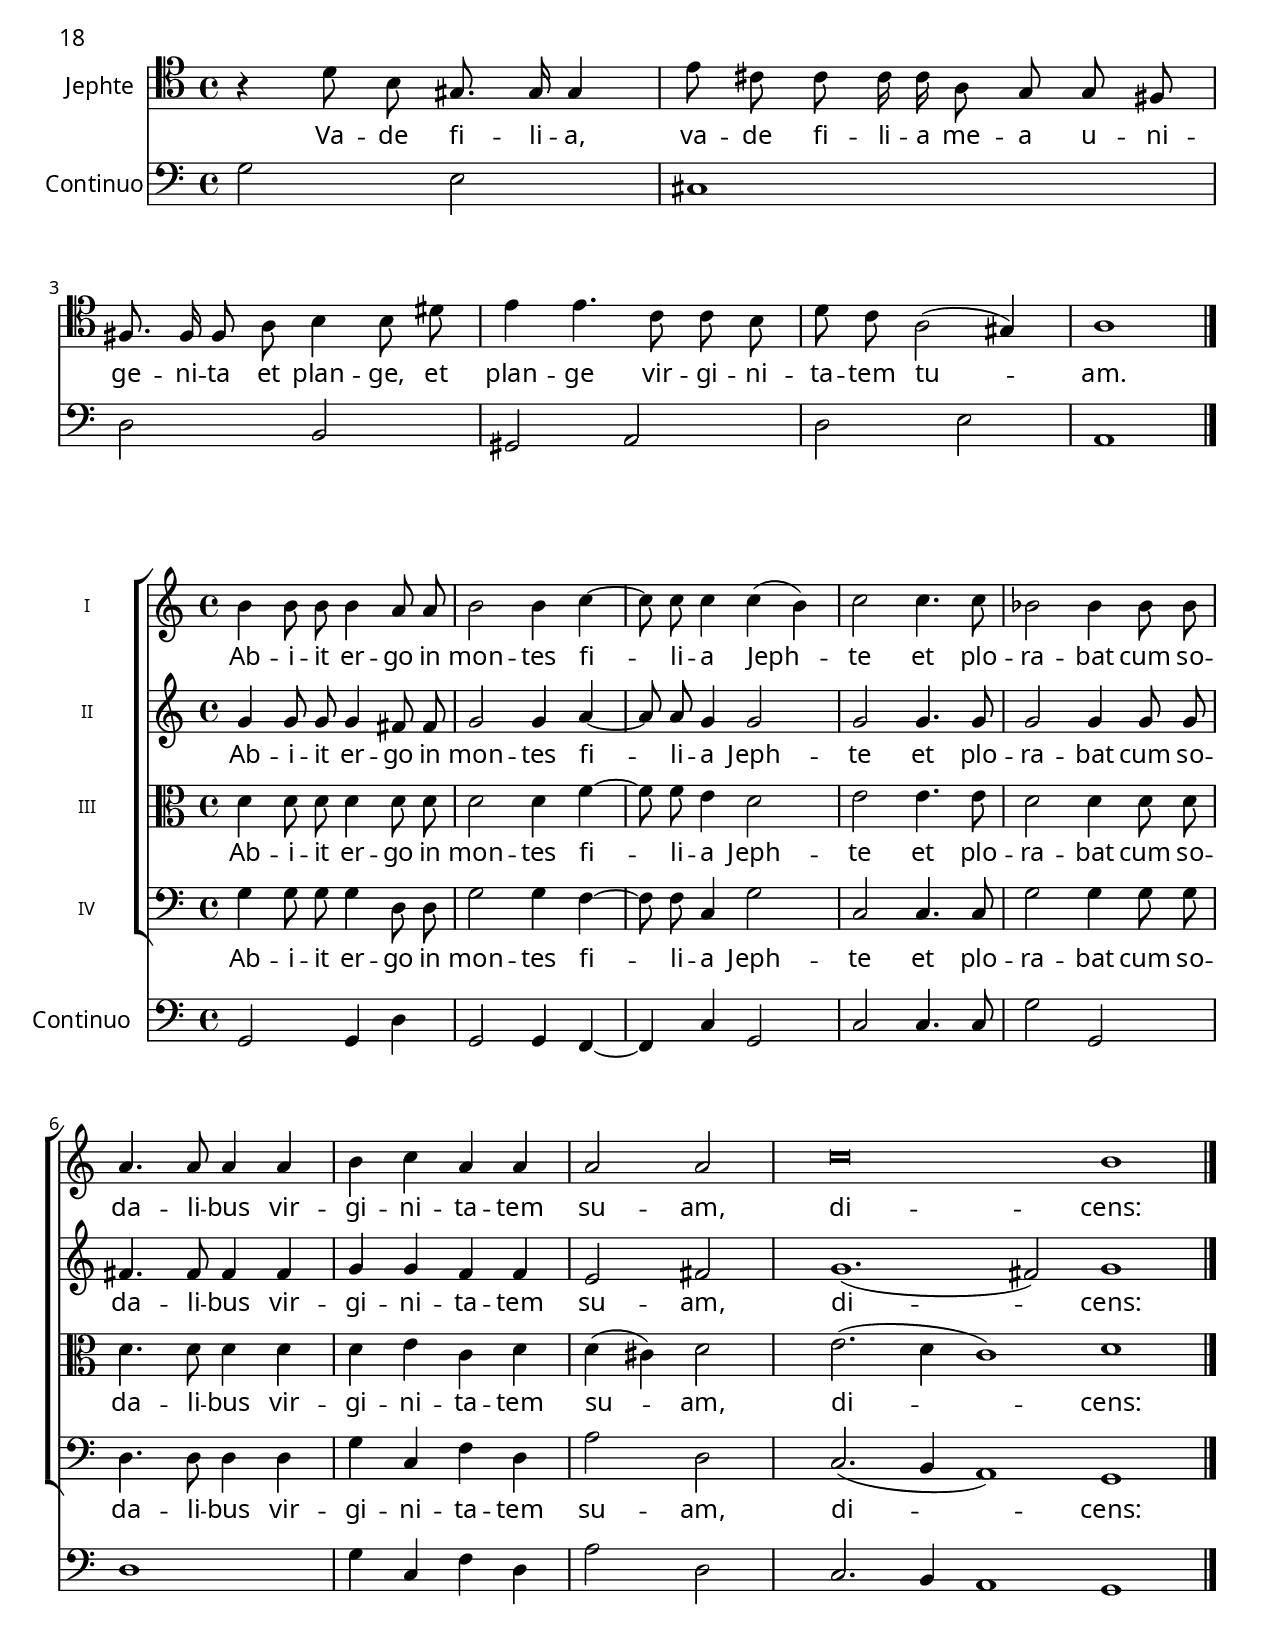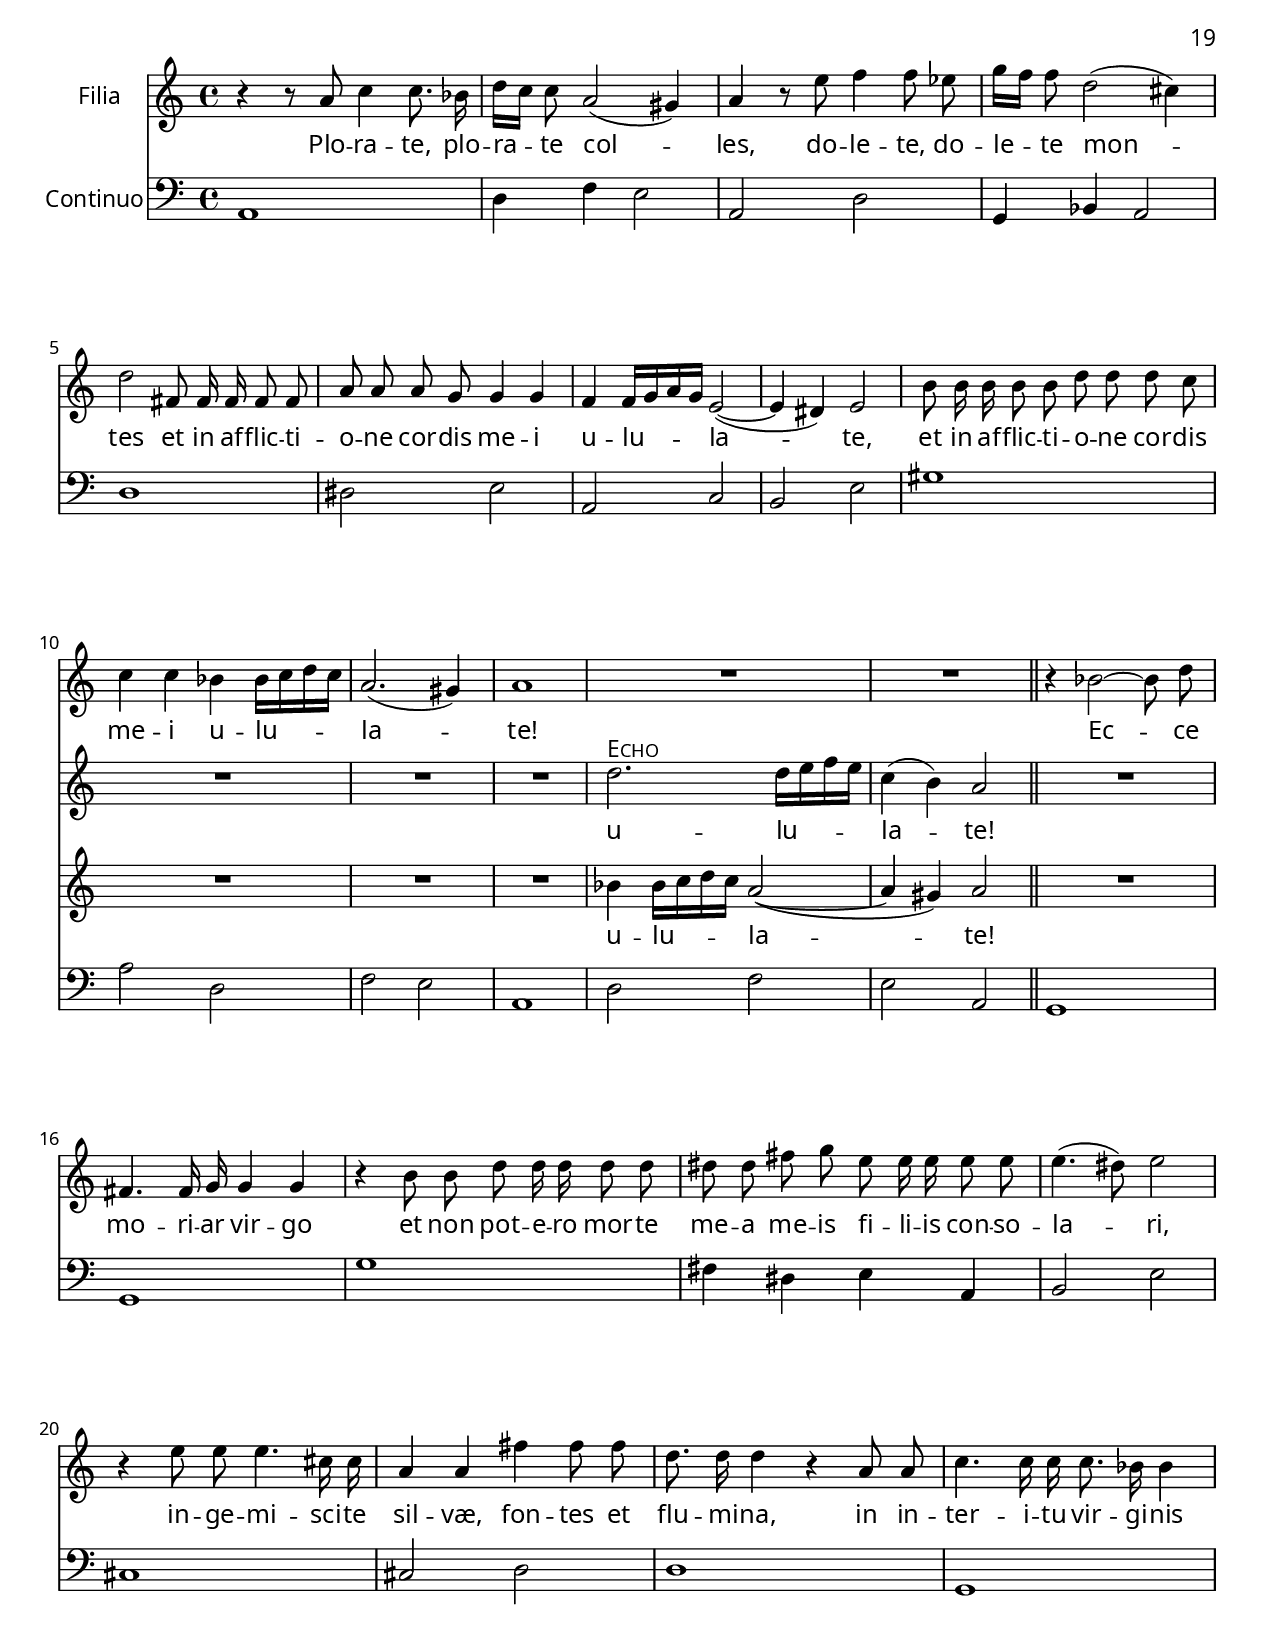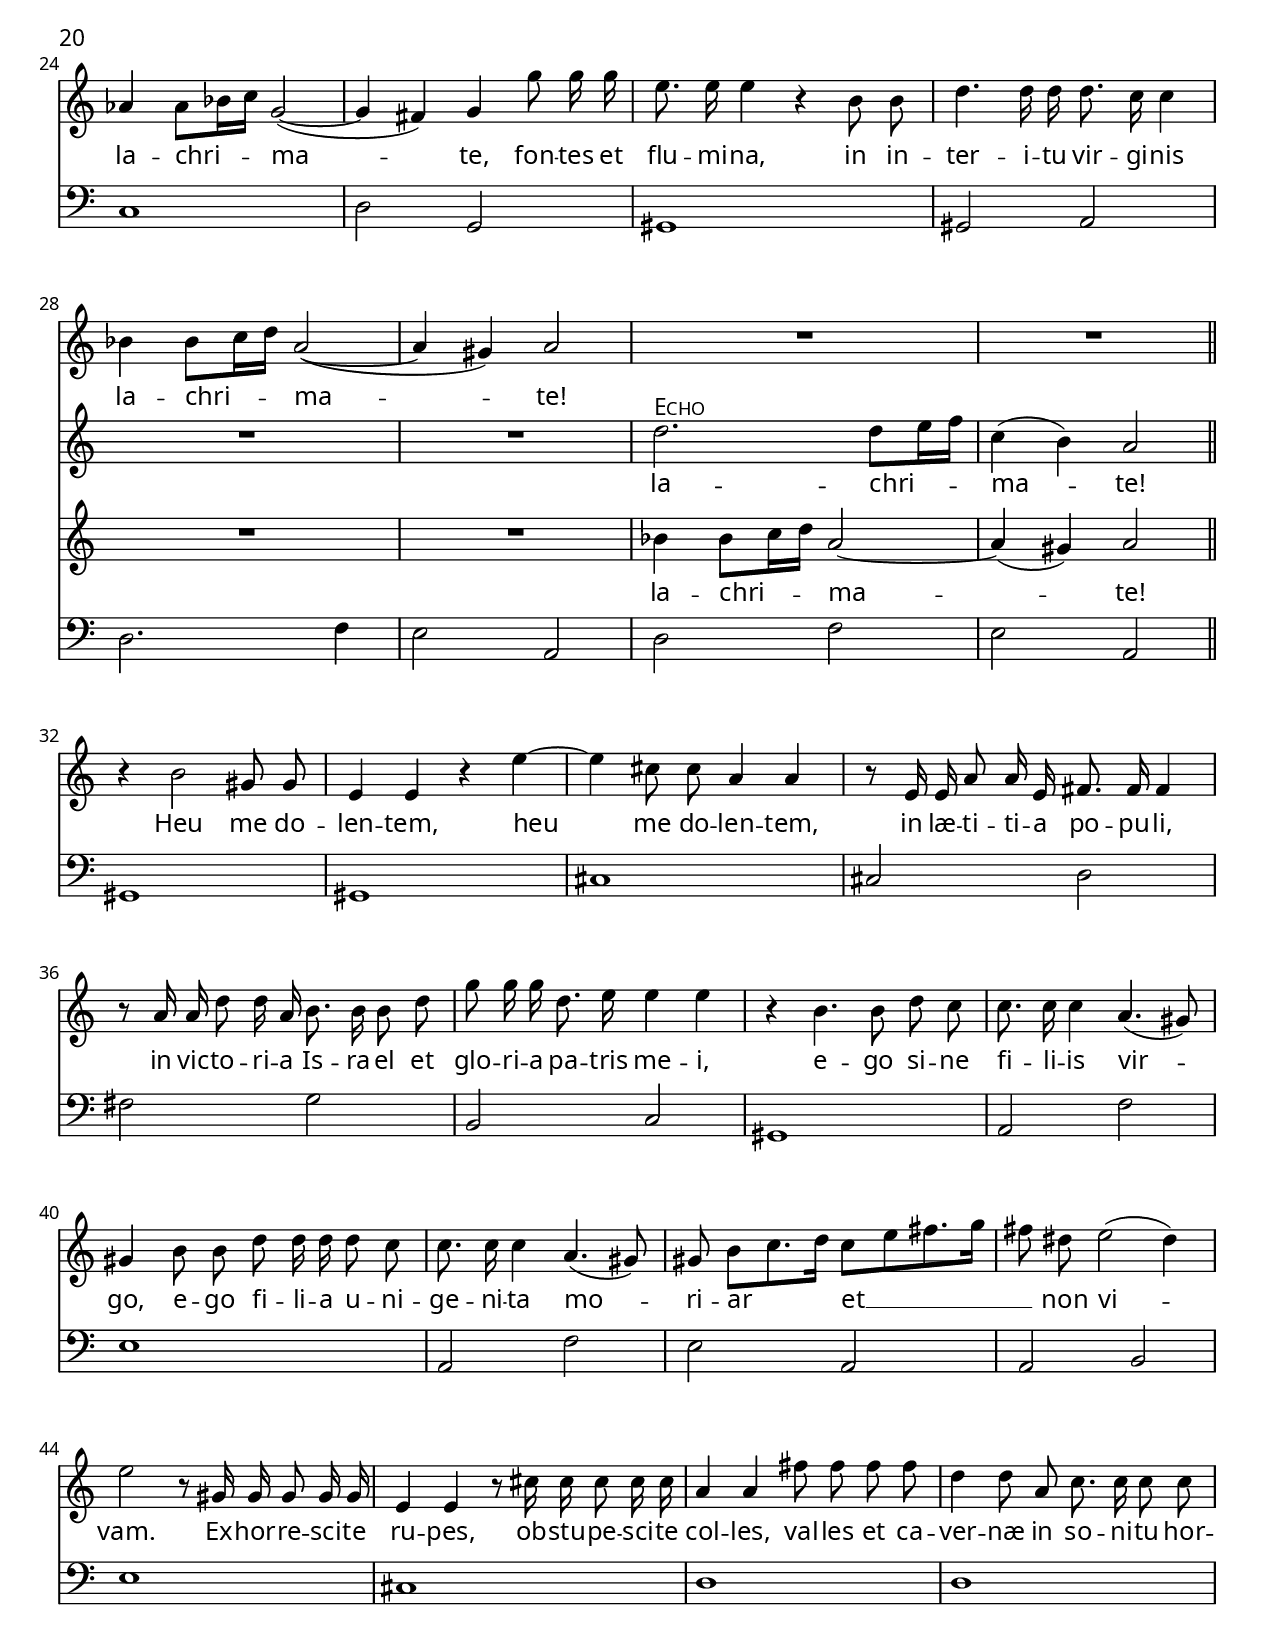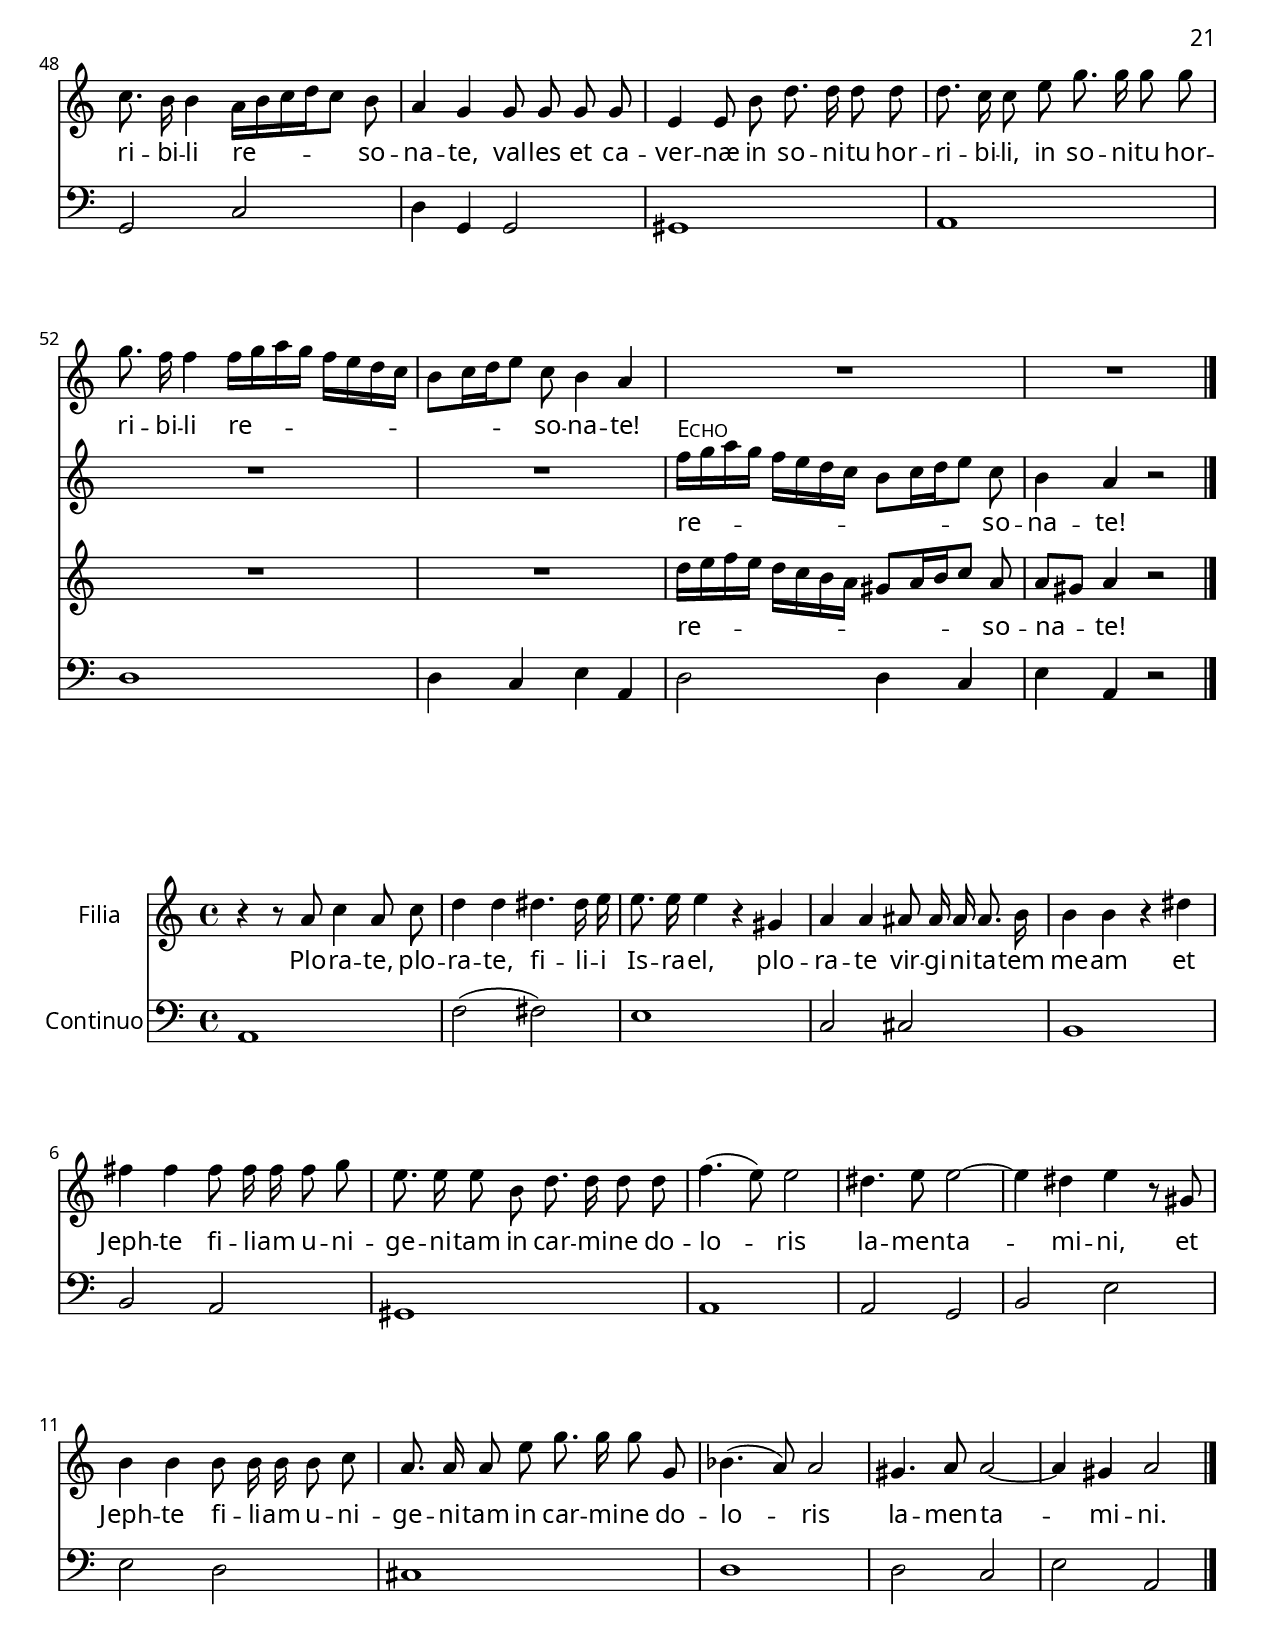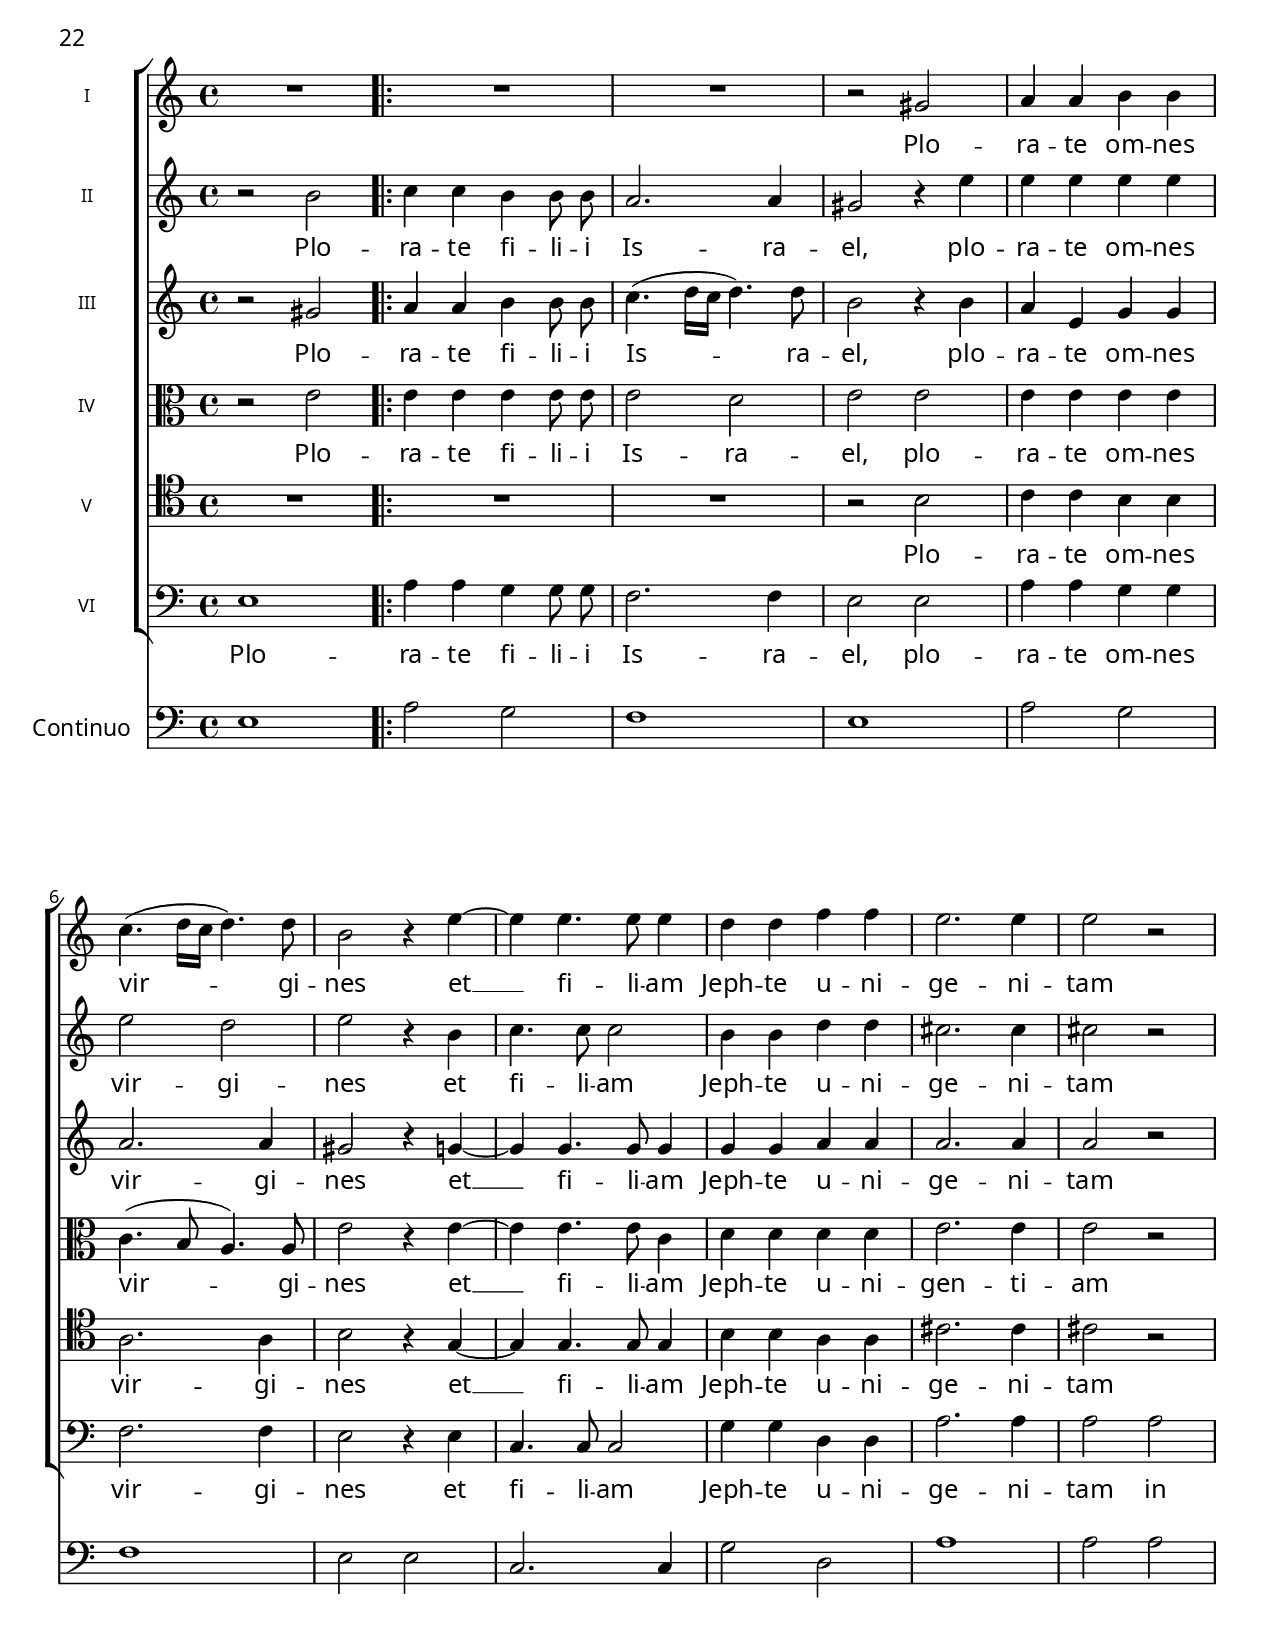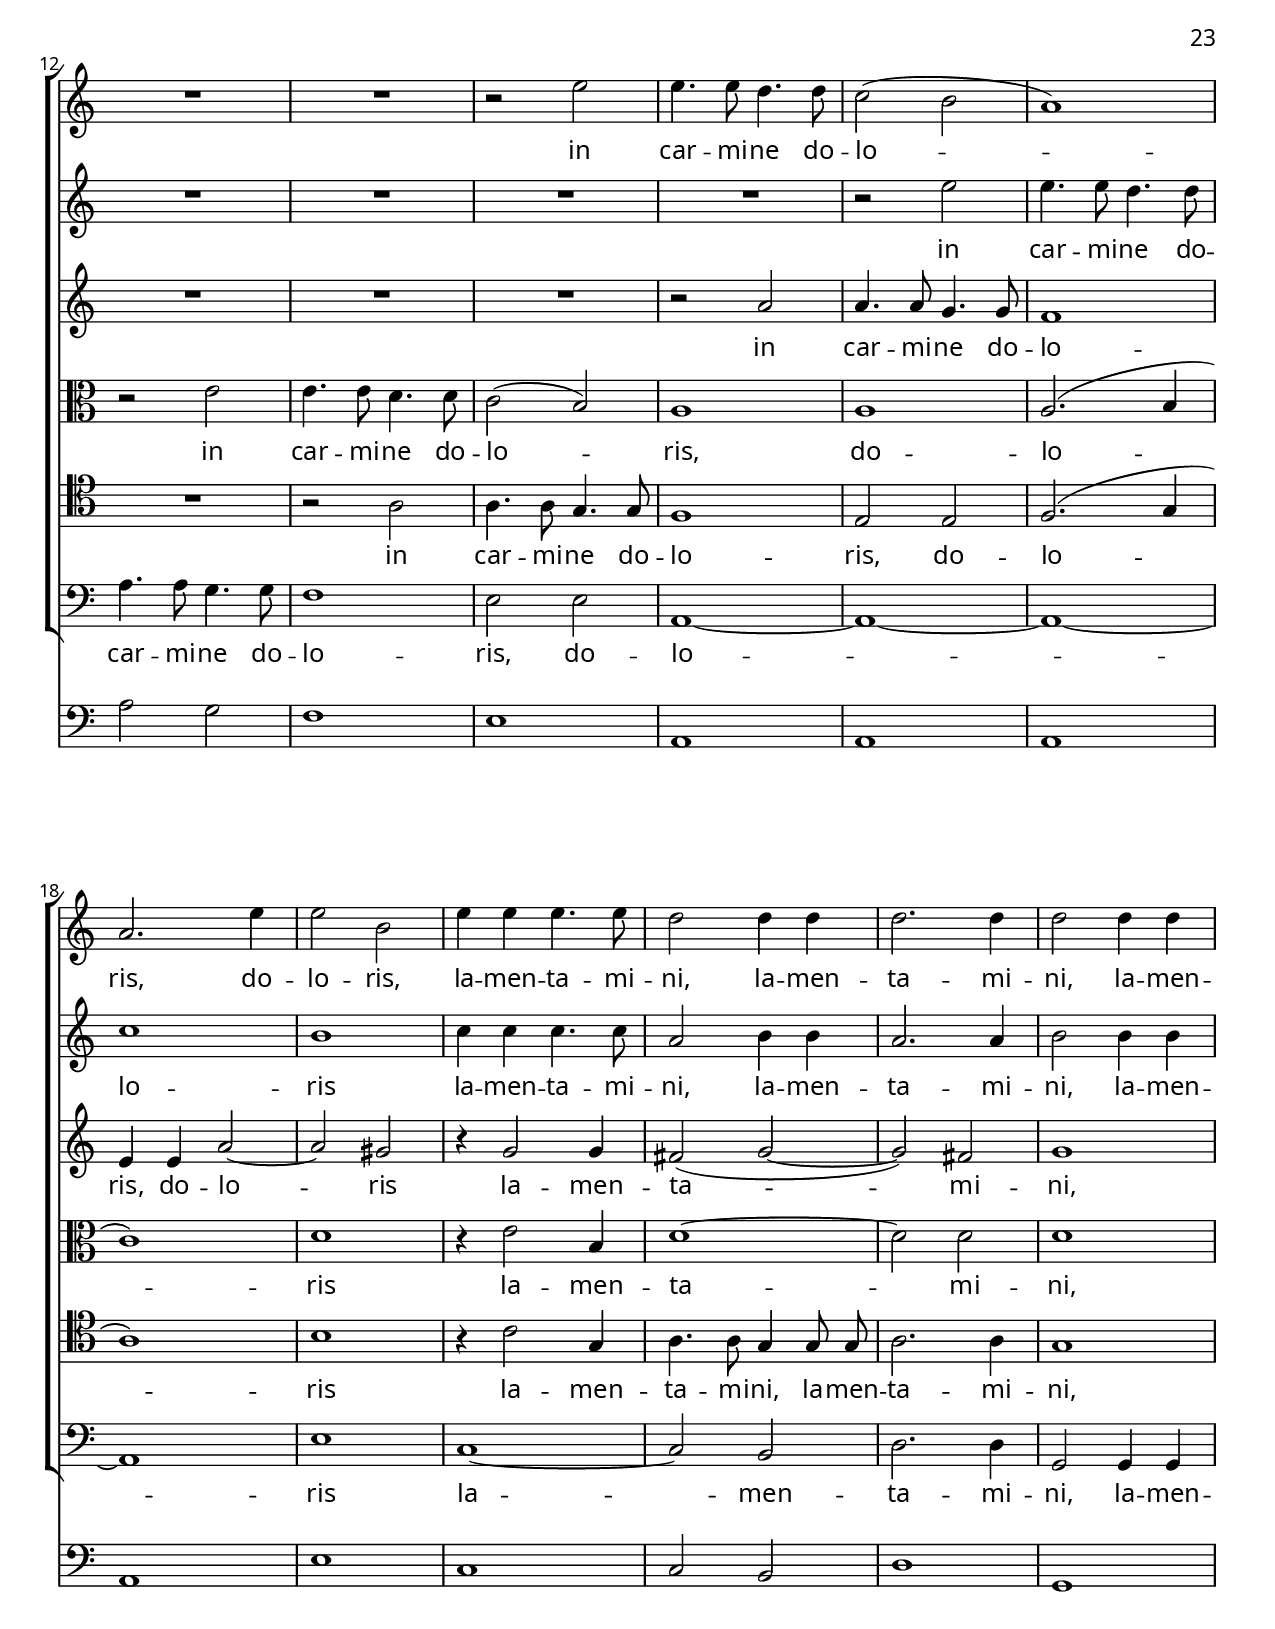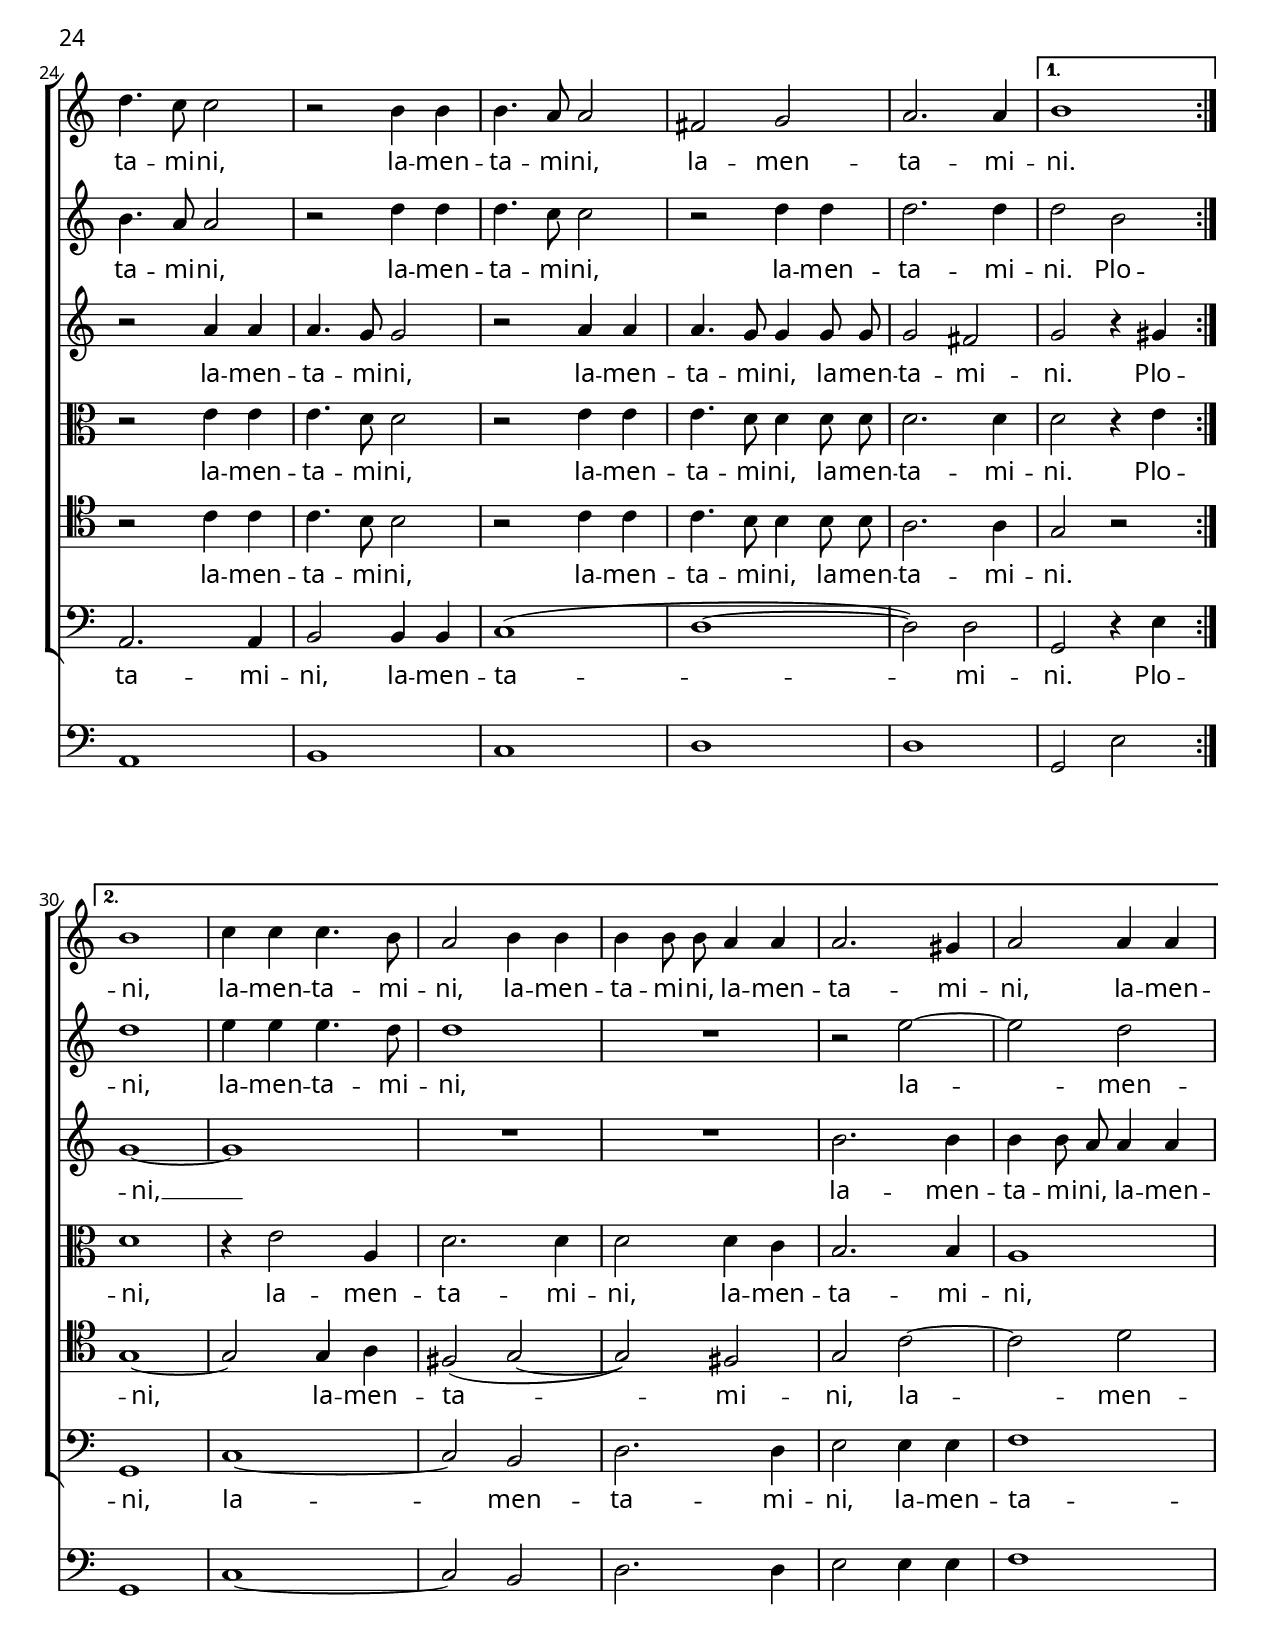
\version "2.19.82"
\language "english"

\header {
  % Remove default LilyPond tagline
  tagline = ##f
  title = \markup{
    \center-column{
      \line{ \override #'(font-size . 1) \smallCaps{"historia di"}}
      \line{
    \override #'(font-size . 6) \override #'(font-name . "EB Garamond SemiBold") \larger{"Jephte"}}}}
  composer = "Giacomo Carissimi"
  pdftitle="Historia di Jephte"
  pdfauthor="Giacomo Carissimi, ed. D. Benjamin Miller"
  pdfcopyright="Public Domain"
}
\paper {
  #(set-paper-size "letter")
  #(define fonts
     (set-global-fonts
     #:roman "EB Garamond Medium"
     ))
page-count=25
%min-systems-per-page=4
ragged-last-bottom=false
}
ficta = { \once \set suggestAccidentals = ##t }
global = {
  \key c \major
  \time 4/4
  \autoBeamOff
}

VoiceI = \fixed c' {
  \global
  \dynamicUp
  % Music follows here.
  d4. d8 d4 d8 d8 d4. d8 d8 d8 d8 a,8 b,8. b,16 b,4 d4. e16 f16 g4. d8 e4 e4
  r8 c8 e8 g8 c8 c8 e8 f8 g8 g16 g16 g8 a8 f4 f4 r4 bf,8 c8 d4 d8 f8 d4 c4 c4. c16 d16
  bf,8. bf,16 bf,4 r4 d8 e8 f4 f8 g8 g4. g16 d16 e4 e4 c8 c8 e8 g8 d4. d16 d16 e8 (d4.\trill) c1\bar"|."
}

verseI = \lyricmode {
  % Lyrics follow here.
  Cum vo -- cas -- set in prœ -- li -- um fi -- li -- os Is -- ra -- el rex fi -- li -- o -- rum Am -- mon et ver -- bis Jeph -- te ac -- qui -- e -- sce -- re no -- lu -- is -- set, fac -- tus est su -- per Jeph -- te Spi -- ri -- tus Do -- mi -- ni et pro -- gres -- sus ad fi -- li -- os Am -- mon vo -- tum vo -- vit Do -- mi -- ni di -- cens.
}

bcMusicI = \fixed c {
  \global
  % Music follows here.
  g1 g2 fs2 g1 a,2 c2
  c1 c2 f,2 bf,1 bf,1
  bf,1 bf,2 b,2 c1 f2 g2 c1 \bar"|."
}

VoiceII = \fixed c {
  \global
  \dynamicUp
  f4. f8 a8. a16 a4 c'8. c'16 c'4 c'4 c'8 c'8 a4 a16 g16 g16 a16 f4 f4 r8 a8 a8 a8
  d'4 d'16 d'16 e'16 \ficta fs'16 d'8 d'16 a16 a8 a16 g16 b4 b4 b8 b16 b16 c'8 d'8 e'8. e'16 e'4 r8 a8 a8 a8 a2 g1 \bar "|."
}

verseII = \lyricmode {
  % Lyrics follow here.
  Si tra -- di -- de -- rit Do -- mi -- nus fi -- li -- os Am -- mon in ma -- nus me -- as qui -- cum -- que pri -- mus de do -- mo me -- a oc -- cur -- re -- rit mi -- hi, of -- fe -- ram il -- lum Do -- mi -- no in ho -- lo -- caus -- tum.
}

bcMusicII = \fixed c {
  \global
  % Music follows here.
  f,1 f,1 f,1 fs,1 fs,2 g,2 g,2 c2 cs2 d2 g,1\bar"|."
}


VoiceIPart = \new Staff \with {
  instrumentName = "Historicus"
  midiInstrument = "voice oohs"
} { \clef alto \VoiceI }
\addlyrics { \verseI }

bassoContinuoIPart = <<
  \new Staff \with {
    instrumentName = "Continuo"
    midiInstrument = "cello"
  } { \clef bass \bcMusicI }
>>

VoiceIIPart = \new Staff \with {
  instrumentName = "Jephte"
  midiInstrument = "voice oohs"
} { \clef tenor \VoiceII }
\addlyrics { \verseII }

bassoContinuoIIPart = <<
  \new Staff \with {
    instrumentName = "Continuo"
    midiInstrument = "cello"
  } { \clef bass \bcMusicII }
>>

sopranoOneIII = \fixed c' {
  \global
  % Music follows here.
  d'4 d'8 d'8 d'4 d'4 d'2 d'4 e'4 f'4 e'8 e'8 d'2 e'2 r2
  R1 R1 r4 r8 b8 e'8 e'8 f'8 e'8
  d'4 e'8 e'8 d'8 d'8 r8 d'8 d'8 d'8 e'8 d'8 d'4 d'4 r2 r4 r8 a8 b8 b8 c'8 d'8 d'4 d'4 \bar "|."
}

sopranoTwoIII = \fixed c' {
  \global
  % Music follows here.
  b4 b8 b8 b4 a4 b2 b4 c'4 c'4 c'8 c'8 c'4 (b4) c'2 e'8 e'8 g'8 g'16 g'16
  d'8 d'8 f'8 f'8 c'8 c'8 e'8 e'8 b16 [a16] b16 [c'16] d'16 [c'16 d'16 e'16 fs'8.] fs'16 fs'8 fs8 g8 g8 r4 r2
  r4 r8 e8 b8 b8 r8 a8 b8 b8 c'8 b8 a4 b4 r8 e'8 d'8 d'8 e'8 d'8 d'4 d'4 c'8 b8 a4 b4\bar "|."
}

sopranoThreeIII = \fixed c' {
  \global
  % Music follows here.
  g4 g8 g8 g4 fs4 g2 g4 g4 a4 g8 g8 g2 g2 r2
  b8 b8 d'8 d'16 d'16 a8 a8 c'8 c'8 g16 [fs16] g16 [a16] b8. a16 a4. a8 b8 b8 r8 d'8 c'8 c'8 a8 c'8
  c'8 [b8] c'4 r4 r8 fs8 g8 g8 g8 g8 g8 [fs8] g4 r8 e8 b8 b8 c'8 b8 a4 g4 g8 g8 g8 [fs8] g4 \bar "|."
}

altoIII = \fixed c' {
  \global
  % Music follows here.
  d4 d8 d8 d4 d4 d2 d4 c4 a,4 c8 c8 d2 c2 r2
  R1 R1 r8 d8 g8 g16 g16 e8 g8 f8 g8
  g4 g4. g8 fs8 fs8 r2 r4 r8 b,8 e8 g16 g16 g8 g8 g8 g8 g8 [fs8] g4 e8 d8 e4 e4\bar"|."
}

tenorIII = \fixed c {
  \global
  % Music follows here.
  b4 b8 b8 b4 d'4 b2 b4 e'4 c'4 c'8 g8 g2 g2 r2
  R1 r2 r8 a8 d'8 d'8 r4 r8 g8 c'8 c'8 f8 c'8
  g4 e8 c8 g8 g8 r8 d8 g8 g8 c'8 g8 d'4 b8 g8 c'8 c'8 r4 r4 r8 d'8 b8 b8 g8 g8 a4 g4\bar"|."
}

bassIII = \fixed c {
  \global
  % Music follows here.
  g4 g8 g8 g4 d4 g2 g4 c4 f4 c8 c8 g,2 c2 r4 e8 e8
  g8 g16 g16 d8 d8 f8 f8 c8 c8 e8 e8 b,16 [a,16] b,16 [c16] d8. d16 d8 d8 g8 g8 r4 r2
  r8 g8 c'8 c'8 r8 g8 d'8 d'8 r2 r8 d8 g8 g8 r8 c8 g8 g8 c8 g,8 d4 g,4 c8 g,8 d4 g,4\bar"|."
}

sopranoOneVerseIII = \lyricmode {
  % Lyrics follow here.
  Trans -- i -- vit er -- go Jeph -- te ad fi -- li -- os Am -- mon, pu -- gna -- ret con -- tra e -- os, pu -- gna -- ret, pu -- gna -- ret con -- tra e -- os, pu -- gna -- ret con -- tra e -- os.
}

sopranoTwoVerseIII = \lyricmode {
  % Lyrics follow here.
  Trans -- i -- vit er -- go Jeph -- te ad fi -- li -- os Am -- mon, ut in spi -- ri -- tu for -- ti et vir -- tu -- te, et vir -- tu -- te Do -- mi -- ni pu -- gna -- ret, pgu -- na -- ret, pu -- gna -- ret con -- tra e -- os, pu -- gna -- ret con -- tra e -- os, con -- tra e -- os.

}

sopranoThreeVerseIII = \lyricmode {
  % Lyrics follow here.
  Trans -- i -- vit er -- go Jeph -- te ad fi -- li -- os Am -- mon ut in spi -- ri -- tu for -- ti et vir -- tu -- te Do -- mi -- ni pu -- gna -- ret, pu -- gna -- ret con -- tra e -- os, pu -- gna -- ret con -- tra e -- os, pu -- gna -- ret con -- tra e -- os, con -- tra e -- os.
}

altoVerseIII = \lyricmode {
  % Lyrics follow here.
  Trans -- i -- vit er -- go Jeph -- te ad fi -- li -- os Am -- mon, pu -- gna -- ret, pu -- gna -- ret con -- tra e -- os, pu -- gna -- ret, pu -- gna -- ret, pu -- gna -- ret con -- tra e -- os, con -- tra e -- os.

}

tenorVerseIII = \lyricmode {
  % Lyrics follow here.
  Trans -- i -- vit er -- go Jeph -- te ad fi -- li -- os Am -- mon, pu -- gna -- ret, pu -- gna -- ret con -- tra e -- os, pu -- gna -- ret, pu -- gna -- ret con -- tra e -- os, pu -- gna -- ret, pu -- gna -- ret con -- tra e -- os.
}

bassVerseIII = \lyricmode {
  % Lyrics follow here.
  Trans -- i -- vit er -- go Jeph -- te ad fi -- li -- os Am -- mon ut in spi -- ri -- tu for -- ti et vir -- tu -- te, et vir -- tu -- te Do -- mi -- ni pu -- gna -- ret, pu -- gna -- ret, pu -- gna -- ret, pu -- gna -- ret, pu -- gna -- ret con -- tra e -- os, con -- tra e -- os.
}

bcMusicIII = \fixed c {
  \global
  % Music follows here.
  g2. d4 g2. c4 f4 c4 g,2 c2. e4
  g4 d4 f4 c4 e4 b,4 d2 g2 c4 f8 [c8]
  g4 c4 g4 d4 g4 c8 [g,8] d4 g,4 c4 g,4 c8 [g,8] d4 g,4 c8 [g,8] d4 g,4 \bar "|."
}


choirPartIII = \new ChoirStaff <<
  \new Staff \with {
    midiInstrument = "voice oohs"
    instrumentName = \markup{\smallCaps{"i"}}
  } { \sopranoOneIII }
  \addlyrics { \sopranoOneVerseIII }
  \new Staff \with {
    midiInstrument = "voice oohs"
    instrumentName = \markup{\smallCaps{"ii"}}
  } { \sopranoTwoIII }
  \addlyrics { \sopranoTwoVerseIII }
  \new Staff \with {
    midiInstrument = "voice oohs"
    instrumentName = \markup{\smallCaps{"iii"}}
  } { \sopranoThreeIII }
  \addlyrics { \sopranoThreeVerseIII }
  \new Staff \with {
    midiInstrument = "voice oohs"
    instrumentName = \markup{\smallCaps{"iv"}}
  } { \clef alto \altoIII }
  \addlyrics { \altoVerseIII }
  \new Staff \with {
    midiInstrument = "voice oohs"
    instrumentName = \markup{\smallCaps{"v"}}
  } { \clef tenor \tenorIII }
  \addlyrics { \tenorVerseIII }
  \new Staff \with {
    midiInstrument = "voice oohs"
    instrumentName = \markup{\smallCaps{"vi"}}
  } { \clef bass \bassIII }
  \addlyrics { \bassVerseIII }
>>

bassoContinuoPartIII = <<
  \new Staff \with {
    instrumentName = "Continuo"
    midiInstrument = "cello"
  } { \clef bass \bcMusicIII }
>>

sopranoOneIV = \fixed c' {
  \global
  % Music follows here.
  c'8 c'8 e'8 g'8 e'4 c'4 c'8 c'16 c'16 e'8 g'8 e'8. e'16 c'4 r8 g8 a8. a16 a8 b8 c'8 d'8
  e'8 g'8 f'8 e'8 d'4 c'4 R1
  r8 a8 b8. b16 b8 g8 a8. a16 a8 g8 a8 b8 c'8 g8 a8 c'8 c'8 [b8] c'8 g'8 f'8 e'8 d'4 c'1 \bar"|."
}

sopranoTwoIV = \fixed c' {
  \global
  % Music follows here.
  r2 c'8 c'8 e'8 g'8 e'4 c'4 c'8 c'16 c'16 e'8 g'8 e'8. e'16 c'4
  r2 r2 r8 d8 e8. e16 e8 fs8 g8 a8 b8 d'8 c'8 b8
  a4 g4 r8 b8 c'8. c'16 c'8 b8 c'8 d'8 e'8 g'8 f'8 e'8 d'4 c'8 g8 a8 c'8 c'8 [b8] c'1\bar"|."
}

sopranoOneVerseIV = \lyricmode {
  % Lyrics follow here.
  Et clan -- ge -- bant tu -- bæ et per -- so -- na -- bant tym -- pa -- na et prœ -- li -- um com -- mis -- sum est ad -- ver -- sus Am -- mon, et prœ -- li -- um com -- mis -- sum est, com -- mis -- sum est ad -- ver -- sus Am -- mon, ad -- ver -- sus Am -- mon.


}

sopranoTwoVerseIV = \lyricmode {
  % Lyrics follow here.
  Et clan -- ge -- bant tu -- bæ et per -- so -- na -- bant tym -- pa -- na et prœ -- li -- um com -- mis -- sum est ad -- ver -- sus Am -- mon, et prœ -- li -- um com -- mis -- sum est ad -- ver -- sus Am -- mon, ad -- ver -- sus Am -- mon.

}


bcMusicIV = \fixed c {
  \global
  % Music follows here.
  c1 c1 c4 f4
  f8 [g8 f8 d8] c8 [e8 f8 c8] g4 c4 c8 [d8 c8 a,8] g,8 [b,8 c8 g,8]
  d4 g,4 g4 f4 f8 [g8 f8 d8] c8 [e8 f8 c8] g4 c8 [e8] f8 [c8] g4 c1 \bar "|."
}


choirPartIV = \new ChoirStaff <<
  \new Staff \with {
    midiInstrument = "voice oohs"
    instrumentName = \markup{\smallCaps{"i"}}
  } { \sopranoOneIV }
  \addlyrics { \sopranoOneVerseIV }
  \new Staff \with {
    midiInstrument = "voice oohs"
    instrumentName = \markup{\smallCaps{"ii"}}
  } { \sopranoTwoIV }
  \addlyrics {\sopranoTwoVerseIV}
>>

bassoContinuoPartIV = <<
  \new Staff \with {
    instrumentName = "Continuo"
    midiInstrument = "cello"
  } { \clef bass \bcMusicIV }
>>

sopranoOneCINQ = \fixed c {
  \global
  % Music follows here.
  c16 [d16 e16 f16 g8] a16 b16 c'8 c'16 c'16 c8 d16 e16 f8 f16 e16 d8. c16 c4 g8 a16 b16
  c'8 c'16 b16 a8. g16 g4 r8 g8 e8 c8 d4 c4 r8 c'8 b8 g8 a4 g4 r8 g8 fs8. e16 d8 d'8 b8. a16 g8 b8
  e8~ [e32 g32 e32 g32] c8~ [c32 e32 c32 e32] d4. d8 g,2 r2 a8 a16 a16 a8 a8 fs8. e16 d8 d8 g8. g16 g8 g8 e4 c8 g8
  c'8. c'16 c'8 c'8 a4 f8 a8 bf8 f8 g8 a8 d16 [e16 fs16 d16] g16 [a16 b16 g16] c'4 r8 e8 f8 c8 d8 e8
  a,16 [b,16 cs16 a,16] d16 [e16 fs16 d16] g16 [a16 b16 g16 d'8] d8 e8 b,8 c8 d8 g,8 d8 g16 [a16 g16 f16] e16 [f16 e16 d16 c8] c8 d4. d8 g,1\bar"|."
}

sopranoOneVerseCINQ = \lyricmode {
  % Lyrics follow here.
  Fu -- gi -- te, fu -- gi -- te, ce -- di -- te, ce -- di -- te, im -- pi -- i, ce -- di -- te, ce -- di -- te, im -- pi -- i, pe -- ri -- te gen -- tes, pe -- ri -- te gen -- tes, oc -- cum -- bi -- te, oc -- cum -- bi -- te in gla -- _ _ di  -- o. Do -- mi -- nus ex -- er -- ci -- tu -- um in prœ -- li -- um sur -- re -- xit, in prœ -- li -- um sur -- re -- xit et pu -- gnat con -- tra vos, __ _ _ et pu -- gnat con -- tra vos, __ _ _ et pu -- gnat con -- gra vos, et pu -- _ gnat con -- tra vos.

}


bcMusicCINQ = \fixed c {
  \global
  % Music follows here.
  c4 g4 c'4 c4 f4 d4 c4 g,4
  c4 a,4 g,4 g4 e4 d4 c4 c'4 b4 a4 g4 g,4 d2 g,2
  c2 d2 g,1 d1 b,2 c2
  e2 f2 bf8 [f8 g8 a8] d4 g4 c4 e4 g8 [c8 d8 e8]
  a,4 d4 g4 d4 e8 [b,8 c8 d8] g,8 [d8] b,4 c2 d2 g,1\bar"|."
}


choirPartCINQ = \new Staff \with {
    midiInstrument = "voice oohs"
    instrumentName = "Historicus"
  } { \clef bass \sopranoOneCINQ }
  \addlyrics { \sopranoOneVerseCINQ }


bassoContinuoPartCINQ = <<
  \new Staff \with {
    instrumentName = "Continuo"
    midiInstrument = "cello"
  } { \clef bass \bcMusicCINQ }
>>


sopranoOneSIX = \fixed c' {
  \global
  % Music follows here.
  e'8 e'16 e'16 e'8 e'16 e'16 e'8 e'16 e'16 f'8 e'16 e'16 e'8. e'16 e'4 a8 a16 a16 gs8 gs16 gs16
  a8 a16 a16 a8 a16 a16 a8. gs16 a4 R1 d'8 e'16 f'16 g'8 f'8 e'8 e'16 e'16 f'8 e'8
  d'8. d'16 c'4 r2 R1 e'8 e'16 e'16 g'8 g'16 g'16 e'8 e'16 e'16 f'8 e'16 e'16
  d'8. d'16 e'4 r8 e'8 e'8. e'16 c'2 r2 R1
  d'8 e'16 f'16 g'8 f'8 e'8 d'16 d'16 c'8 b8 a8. a16 g4 r4 d'8 d'8 d'8. d'16 d'8 b16 b16 a8. g16 g4\bar"|."
}

sopranoTwoSIX = \fixed c' {
  \global
  % Music follows here.
  c'8 c'16 c'16 b8 b16 b16 cs'8 cs'16 cs'16 d'8 c'16 c'16 b8. a16 a4 e'8 e'16 e'16 e'8 e'16 e'16
  e'8 e'16 e'16 f'8 e'16 e'16 e'8. e'16 e'4 r2 r8 d'8 d'8. d'16 b2 r2
  R1 R1 c'8 c'16 c'16 b8 b16 b16 c'8 c'16 c'16 c'8 c'16 c'16
  c'8. b16 c'4 r8 c'8 c'8. c'16 a2 r2 r2 a8 b16 c'16 d'8 c'8
  b8 a16 a16 g8 b8 c'8 b16 b16 a8 g8 g8. fs16 g4 r4 b8 b8 a8. a16 b8 g16 g16 fs8. fs16 g4\bar"|."
}

sopranoThreeSIX = \fixed c' {
  \global
  % Music follows here.
  a8 a16 a16 gs8 gs16 gs16 a8 a16 a16 a8 a16 a16 a8. gs16 a4 c'8 c'16 c'16 b8 b16 b16
  cs'8 cs'16 cs'16 d'8 cs'16 cs'16 b8. b16 cs'4 r8 a8 a8. a16 fs2 R1
  R1 R1 g8 g16 g16 g8 g16 g16 g8 g16 g16 f8 g16 g16
  g8. g16 g4 r2 r2 r8 d'8 d'8. d'16 b2 r4 d8 e16 f16
  g8 f8 e8 d16 d16 c8 [d8] f8 [g8] d8. d16 g4 r4 g8 g8 fs8. fs16 g8 d'16 d'16 d'8. d'16 d'4\bar"|."
}

altoSIX = \fixed c {
  \global
  % Music follows here.
  R1 r2 e'8 e'16 e'16 e'8 e'16 e'16
  e'8 e'16 e'16 d'8 e'16 e'16 e'8. e'16 e'4 R1 R1
  r2 g'8 g'16 g'16 g'8 g'16 g'16 g'8 g'16 g'16 a'8 g'16 g'16 g'8. g'16 g'4 e'8 e'16 e'16 d'8 d'16 d'16 e'8 e'16 e'16 c'8 c'16 c'16
  d'8. d'16 c'4 r2 r8 f'8 f'8. f'16 d'2 r8 d'8 d'8. d'16 d'2
  R1 r4 d'8 d'8 d'8. d'16 d'4 r4 d'8 d'8 d'8. d'16 d'4 \bar "|."
}

tenorSIX = \fixed c {
  \global
  % Music follows here.
  R1 r2 a8 a16 a16 b8 b16 b16
  a8 a16 a16 a8 a16 a16 b8. b16 a4 R1 R1
  r2 e'8 e'16 e'16 d'8 d'16 d'16 e'8 e'16 e'16 f'8 e'16 e'16 d'8. d'16 e'4 c'8 g16 g16 b8 b16 b16 g8 g16 g16 a8 a16 a16
  g8. g16 g4 r2 R1 r8 b8 b8. b16 a2
  R1 r4 b8 b8 a8. a16 b4 r4 g8 g8 a8. a16 g4\bar"|."
}

bassSIX = \fixed c {
  \global
  % Music follows here.
  R1 r2 a,8 a,16 a,16 e8 e16 e16
  a,8 a,16 a,16 d8 a,16 a,16 e8. e16 a,4 R1 R1
  r2 c'8 c'16 c'16 b8 b16 b16 c'8 c'16 c'16 a8 c'16 c'16 c'8. b16 c'4 c8 c16 c16 g8 g16 g16 a8 a16 a16 f8 a16 a16
  g,8. g,16 c4 r2 R1 r8 g8 g8. g16 fs2
  R1 r4 g8 g8 fs8. fs16 g4 r4 g,8 g,8 d8. d16 g,4 \bar "|."
}

sopranoOneVerseSIX = \lyricmode {
  % Lyrics follow here.
  Fu -- gi -- te, fu -- gi -- te, ce -- di -- te, ce -- di -- te, im -- pi -- i, fu -- gi -- te, fu -- gi -- te, ce -- di -- te, ce -- di -- te im -- pi -- i, et in fu -- ro -- re gla -- di -- i dis -- si -- pa -- mi -- ni, fu -- gi -- te, fu -- gi -- te, ce -- di -- te, ce -- di -- te, im -- pi -- i, cor -- ru -- i -- te, et in fu -- ro -- re gla -- di -- i dis -- si -- pa -- mi -- ni, dis -- si -- pa -- mi -- ni, dis -- si -- pa -- mi -- ni.
}

sopranoTwoVerseSIX = \lyricmode {
  % Lyrics follow here.
  Fu -- gi -- te, fu -- gi -- te, ce -- di -- te, ce -- di -- te, im -- pi -- i, fu -- gi -- te, fu -- gi -- te, ce -- di -- te, ce -- di -- te, im -- pi -- i, cor -- ru -- i -- te, fu -- gi -- te, fu -- gi -- te, ce -- di -- te, ce -- di -- te, im -- pi -- i, cor -- ru -- i -- te, et in fu -- ro -- re gla -- di -- i dis -- si -- pa -- mi -- ni, dis -- si -- pa -- mi -- ni, dis -- si -- pa -- mi -- ni, dis -- si -- pa -- mi -- ni.
}

sopranoThreeVerseSIX = \lyricmode {
  % Lyrics follow here.
  Fu -- gi -- te, fu -- gi -- te, ce -- di -- te, ce -- di -- te, im -- pi -- i, fu -- gi -- te, fu -- gi -- te, ce -- di -- te, ce -- di -- te, im -- pi -- i, cor -- ru -- i -- te, fu -- gi -- te, fu -- gi -- te, ce -- di -- te, ce -- di -- te, im -- pi -- i, cor -- ru -- i -- te, et in fu -- ro -- re gla -- di -- i dis -- si -- pa -- mi -- ni, dis -- si -- pa -- mi -- ni, dis -- si -- pa -- mi -- ni.
}

altoVerseSIX = \lyricmode {
  % Lyrics follow here.
  Fu -- gi -- te, fu -- gi -- te, ce -- di -- te, ce -- di -- te, im -- pi -- i, fu -- gi -- te, fu -- gi -- te, ce -- di -- te, ce -- di -- te, im -- pi -- i, fu -- gi -- te, fu -- gi -- te, ce -- di -- te, ce -- di -- te, im -- pi -- i, cor -- ru -- i -- te, cor -- ru -- i -- te, dis -- si -- pa -- mi -- ni, dis -- si -- pa -- mi -- ni.

}

tenorVerseSIX = \lyricmode {
  % Lyrics follow here.
  Fu -- gi -- te, fu -- gi -- te, ce -- di -- te, ce -- di -- te, im -- pi -- i, fu -- gi -- te, fu -- gi -- te, ce -- di -- te, ce -- di -- te, im -- pi -- i, fu -- gi -- te, fu -- gi -- te, ce -- di -- te, ce -- di -- te, im -- pi -- i, cor -- ru -- i -- te, dis -- si -- pa -- mi -- ni, dis -- si -- pa -- mi -- ni.
}

bassVerseSIX = \lyricmode {
  % Lyrics follow here.
  Fu -- gi -- te, fu -- gi -- te, ce -- di -- te, ce -- di -- te, im -- pi -- i, fu -- gi -- te, fu -- gi -- te, ce -- di -- te, ce -- di -- te, im -- pi -- i, fu -- gi -- te, fu -- gi -- te, ce -- di -- te, ce -- di -- te, im -- pi -- i, cor -- ru -- i -- te, dis -- si -- pa -- mi -- ni, dis -- si -- pa -- mi -- ni.
}

bcMusicSIX = \fixed c {
  \global
  % Music follows here.
  a,4 e4 a,4 d8 [a,8] e4 a,4 a,4 e4
  a,4 d8 [a,8] e4 a,4 cs2 d2 g2 c4 f8 [c8]
  g4 c4 c'4 b4 c'4 f8 [c8] g4 c4 c4 g,4 c4 f,8 [c8]
  g,4 c4 e2 f2 fs2 g2 d2
  g8 [f8 e8 d8] c8 [d8 f8 g8] d4 g4 d4 g,4 d4 g,4 d4 g,4
}


choirPartSIX = \new ChoirStaff <<
  \new Staff \with {
    midiInstrument = "voice oohs"
    instrumentName = \markup{\smallCaps{"i"}}
  } { \sopranoOneSIX }
  \addlyrics { \sopranoOneVerseSIX }
  \new Staff \with {
    midiInstrument = "voice oohs"
    instrumentName = \markup{\smallCaps{"ii"}}
  } { \sopranoTwoSIX }
  \addlyrics { \sopranoTwoVerseSIX }
  \new Staff \with {
    midiInstrument = "voice oohs"
    instrumentName = \markup{\smallCaps{"iii"}}
  } { \sopranoThreeSIX }
  \addlyrics { \sopranoThreeVerseSIX }
  \new Staff \with {
    midiInstrument = "voice oohs"
    instrumentName = \markup{\smallCaps{"iv"}}
  } { \clef alto \altoSIX }
  \addlyrics { \altoVerseSIX }
  \new Staff \with {
    midiInstrument = "voice oohs"
    instrumentName = \markup{\smallCaps{"v"}}
  } { \clef tenor \tenorSIX }
  \addlyrics { \tenorVerseSIX }
  \new Staff \with {
    midiInstrument = "voice oohs"
    instrumentName = \markup{\smallCaps{"vi"}}
  } { \clef bass \bassSIX }
  \addlyrics { \bassVerseSIX }
>>

bassoContinuoPartSIX = <<
  \new Staff \with {
    instrumentName = "Continuo"
    midiInstrument = "cello"
  } { \clef bass \bcMusicSIX }
>>

VoiceSEPT = \fixed c' {
  \global
  \dynamicUp
  f8 f8 a8 c'8 f4 f8 a8 c'8 c'8 a8 c'8 f4. e8 g8 g8 c'8 g8 a8 a8 f'8 c'8 e'4. d'8 d'2 c'1\bar"|."
}

verseSEPT = \lyricmode {
  % Lyrics follow here.
  Et per -- cus -- sit Jeph -- te vi -- gin -- ti ci -- vi -- ta -- tes Am -- mon pla -- ga ma -- gna, pla -- ga ma -- gna ni -- mis.

}

bcMusicSEPT = \fixed c {
  \global
  % Music follows here.
  f1 f2 d2 c2 f2 c4 f4 g2 c1\bar"|."
}

VoiceSEPTPart = \new Staff \with {
  instrumentName = "Historicus"
  midiInstrument = "voice oohs"
} { \clef treble \VoiceSEPT }
\addlyrics { \verseSEPT }

bassoContinuoSEPTPart = <<
  \new Staff \with {
    instrumentName = "Continuo"
    midiInstrument = "cello"
  } { \clef bass \bcMusicSEPT }
>>

sopranoOneHUIT = \fixed c' {
  \global
  % Music follows here.
  R1 r4 d'2 d'8 d'8 cs'4 cs'4 c'4 c'8 c'8 bf2 a2 R1
  r4 a2 a4 gs4 gs8 gs8 g4 g8 g8 f4. e8 e4 e4~ e4 e2 e4 e1 d1\bar"|."
}

sopranoTwoHUIT = \fixed c' {
  \global
  % Music follows here.
  r4 bf2 bf8 bf8 a4 a4 a4 a8 a8 g1~ g2 fs2 r4 f2 f4
  e4 e8 e8 e4 e8 e8 d1~ d4. cs8 cs4. cs8 d2 d2 d2 (cs2) d1\bar"|."
}


altoHUIT = \fixed c' {
  \global
  % Music follows here.
  r4 g2 g8 g8 fs4 fs4 f4 f8 f8 e2 (ef2) d1 r4 d2 d4
  cs4 cs8 cs8 c4 c8 c8 b,2 (bf,4) bf,4 a,2 a,2 g,2 g,2 a,1 d1\bar"|."
}



sopranoOneVerseHUIT = \lyricmode {
  % Lyrics follow here.
  Et u -- lu -- lan -- tes fi -- li -- i Am -- mon fac -- ti sunt co -- ram fi -- li -- is Is -- ra -- el hu -- mi -- li -- a -- ti.

}

sopranoTwoVerseHUIT = \lyricmode {
  % Lyrics follow here.
  Et u -- lu -- lan -- tes fi -- li -- i Am -- mon fac -- ti sunt co -- ram fi -- li -- is Is -- ra -- el hu -- mi -- li -- a -- ti.

}

altoVerseHUIT = \lyricmode {
  % Lyrics follow here.
  Et u -- lu -- lan -- tes fi -- li -- i Am -- mon fac -- ti sunt co -- ram fi -- li -- is Is -- ra -- el hu -- mi -- li -- a -- ti.

}

bcMusicHUIT = \fixed c {
  \global
  % Music follows here.
  g1 fs2 f2 e2 ef2 d1 d1
  cs2 c2 b,2 bf,2 a,1 g,1 a,1 d1\bar"|."
}


choirPartHUIT = \new ChoirStaff <<
  \new Staff \with {
    midiInstrument = "voice oohs"
    instrumentName = \markup{\smallCaps{"i"}}
  } { \sopranoOneHUIT }
  \addlyrics { \sopranoOneVerseHUIT }
  \new Staff \with {
    midiInstrument = "voice oohs"
    instrumentName = \markup{\smallCaps{"ii"}}
  } { \sopranoTwoHUIT }
  \addlyrics { \sopranoTwoVerseHUIT }
  \new Staff \with {
    midiInstrument = "voice oohs"
    instrumentName = \markup{\smallCaps{"iii"}}
  } { \clef alto \altoHUIT }
  \addlyrics { \altoVerseHUIT }
>>

bassoContinuoPartHUIT = <<
  \new Staff \with {
    instrumentName = "Continuo"
    midiInstrument = "cello"
  } { \clef bass \bcMusicHUIT }
>>

VoiceNEUF = \fixed c {
  \global
  \dynamicUp
  r4 c4 c8 c8 e8 g8 c4 c4 r8 c8 e8 f8 g8 g16 c16 e8. f16 f4 f4
  r8 f8 a8 c'8 f4 f8 f16 g16 a8 g16 a16 f8 e16 d16 c4 c8 c'8 b8. a16 g8 b8 a2
  g4 r8 g16 f16 e8 [f16 g16] c8 [d16 e16] f8 [g16 a16] d8 [e16 f16] g8 [a16 b16] e8 [f16 g16] a8 [b16 c'16] f8 [g16 a16] g2 c1\bar"|."
}

verseNEUF = \lyricmode {
  % Lyrics follow here.
  Cum au -- tem vic -- tor Jeph -- te in do -- mum su -- am re -- ver -- te -- re -- tur, oc -- cu -- rens e -- i u -- ni -- ge -- ni -- ta fi -- li -- a su -- a cum tym -- pa -- nis et cho -- ris prœ -- ci -- ne -- _ _ _ _ _ _ _ _ bat:
}

bcMusicNEUF = \fixed c {
  \global
  % Music follows here.
  c1 c1 c2 f,2 f1 f2 c2 b,4 g,4 a,2 g,2 c2 d2 e2 f2 g2 c1\bar"|."
}

VoiceNEUFPart = \new Staff \with {
  instrumentName = "Historicus"
  midiInstrument = "voice oohs"
} { \clef bass \VoiceNEUF }
\addlyrics { \verseNEUF }

bassoContinuoNEUFPart = <<
  \new Staff \with {
    instrumentName = "Continuo"
    midiInstrument = "cello"
  } { \clef bass \bcMusicNEUF }
>>

VoiceDIX = \fixed c' {
  \global
  \dynamicUp
  r4 r8 g8 d'8. d'16 d'8 d'8 d'8. c'16 b8 d'8 c'8. b16 b8 a8 b8. a16 g8 d'8 g'8. g'16 g'8 g'8
  g'8. f'16 e'8 g'8 f'8. e'16 e'8 d'8 e'8. d'16 c'8 e'8 d'8. c'16 c'8 b8 cs'8. b16 a8 a8 fs8. e16 d8 d'8
  c'8. b16 b8 a8 b8. a16 g4 \bar "||" \time 3/2 c'2 c'2 g2 a4 g4 a4 c'4 b4 d'4 c'2 c'8 [a8 b8 c'8] d'4 b4
  e'8 [d'8 e'8 f'8] e'4 g'4 f'4 d'4 g'2. f'8 [e'8] d'2 d'2 d'2. c'4 c'2. c'8 [d'8] e'8 [f'8 e'8 f'8] d'2. b8 [c'8] d'8 [e'8 d'8 e'8] c'2 c'4 e'4 d'4 (c'4) b4 (c'4) b2. a4 a2. f8 [g8] a8 [b8 a8 b8] g2. e8 [f8] g8 [a8 g8 a8] f2 f4 a4 g4 (f4) e4 (f4) e2. d4 \bar"||" \time 4/4
  d4 r8 d'8 g8 c'8 a8 d'8 b8. a16 g8 g'8 c'8 f'8 d'8 g'8 e'8. d'16 c'8 g'4 f'16 e'16 d'8 c'8
  b8. a16 g8 d'8 g'8 e'8 f'8 d'8 e'16 [d'16 e'16 f'16 e'8.] d'16 d'4 r8 d'8~ d'8 c'16 b16 a8 g8 fs8. e16 d8 a8 d'8 b8 c'8 a8 b16 [a16 b16 c'16 b8.] a16 a4 r8 g8 c'8 a8 b8 g8 a4. g8 g2\bar"|."
}

verseDIX = \lyricmode {
  % Lyrics follow here.
  In -- ci -- pi -- te in tym -- pa -- nis et psal -- li -- te in cym -- ba -- lis, in -- ci -- pi -- te in tym -- pa -- nis et psal -- li -- te in cym -- ba -- lis, et psal -- li -- te in cym -- ba -- lis, et psal -- li -- te, et psal -- li -- te in cym -- ba -- lis. Hym -- num can -- te -- _ _ _ _ _ _ _ _ _ _ _ _ _ _ _ _ _ mus Do -- mi -- no et __ _ _ _ _ _ mo -- du -- le -- mur can -- ti -- cum, et __ _ _ _ _ _ mo -- du -- le -- mur can -- ti -- cum. Lau -- de -- mus re -- gem cœ -- li -- tum, lau -- de -- mus bel -- li prin -- ci -- pem, qui fi -- li -- o -- rum Is -- ra -- el vic -- to -- rem du -- cem red -- di -- dit, qui fi -- li -- o -- rum Is -- ra -- el vic -- to -- rem du -- cem red -- di -- dit, vic -- to -- rem du -- cem red -- di -- dit.
}

bcMusicDIX = \fixed c {
  \global
  % Music follows here.
  g2. fs4 g4. b,8 c4 d4 g2 e4 b,4
  c4. e8 f4 g4 c2 d4 e4 a,2 d4 b,4
  c4 d4 g,2 \bar "||" \time 3/2 f,1 e,2 f,1 g,2 a,1 b,2
  c1 d2 d1 f2 f2 g1 c1 c2 g1 gs2 a2. g4 f2
  d2 e1 a,2 f,1 c2 cs1 d2. c4 bf,2 g,2 a,1
  \bar "||" \time 4/4 d2 e4 fs4 g4. g,8 a,4 b,4 c4. e8 f4 fs4
  g4. f8 e8 [a8 d8 bf8] g4 a4 d4 b,4 c4 cs4 d4. c8
  b,8 [e8 a,8 f8] d4 e4 a,4 c4 a,8 [d8 g8 e8] c4 d4 g,2\bar"|."
}

VoiceDIXPart = \new Staff \with {
  instrumentName = "Filia"
  midiInstrument = "voice oohs"
} { \clef treble \VoiceDIX }
\addlyrics { \verseDIX }

bassoContinuoDIXPart = <<
  \new Staff \with {
    instrumentName = "Continuo"
    midiInstrument = "cello"
  } { \clef bass \bcMusicDIX }
>>


sopranoOneONZE = \fixed c' {
  \global
  % Music follows here.
  \time 3/2
  b2 b2 a2 b8 [a8 b8 c'8] b4 c'8 [d'8] c'8 [d'8 c'8 b8] a8 [g8 a8 b8] (a4 g4) g4 (fs4) fs2. fs4 fs2
  a2 a2 gs2 a8 [gs8 a8 b8] a4 b8 [c'8] b8 [c'8 b8 a8] gs8 [fs8 gs8 a8] (gs4 a4) a4 (b4) b2. b4 b2 e'2 e'2 d'2
  e'8 [d'8 e'8 f'8] e'4 f'8 [g'8] f'8 [g'8 f'8 e'8] d'8 [c'8 d'8 e'8] (d'4 c'4) c'4 (b4) b4. b8 b4 g4 a4 b4 c'4 c'4 c'2. b4
  c'8 [b8 c'8 d'8] c'8 [d'8 c'8 d'8] e'2 d'2 d'2 cs'2 d'8 [cs'8 d'8 e'8] d'4 e'8 [f'8] e'8 [f'8 e'8 d'8] cs'8 [b8 cs'8 d'8] (cs'4 d'4) d'4 (e'4)
  e'4. e'8 e'4 a'4 g'4 f'4 e'4 d'4 e'2. e'4 d'2. d'4 c'4 b4 a4 g4 a2. a4 g1.\bar"|."
}

sopranoTwoONZE = \fixed c' {
  \global
  % Music follows here.
  \time 3/2
  g2 g2 fs2 g8 [fs8 g8 a8] g4 a8 [b8] a8 [b8 a8 g8] fs8 [e8 fs8 g8] (fs4 g4) g4 (a4) a2. a4 a2
  c'2 c'2 b2 c'8 [b8 c'8 d'8] c'4 d'8 [e'8] d'8 [e'8 d'8 c'8] b8 [a8 b8 c'8] (b4 a4) a4 (gs4) gs2. gs4 gs2 c'2 c'2 b2
  c'8 [b8 c'8 d'8] c'4 d'8 [e'8] d'8 [e'8 d'8 c'8] b8 [a8 b8 c'8] (b4 c'4) c'4 (d'4) d'4. d'8 d'4 g'4 f'4 e'4 d'4 c'4 d'4 (e'8 [f'8] g'4.) f'8
  e'8 [d'8 e'8 f'8] e'8 [f'8 e'8 f'8] g'2 f'2 f'2 e'2 f'8 [e'8 f'8 g'8] f'4 g'8 [a'8] g'8 [a'8 g'8 f'8] e'8 [d'8 e'8 f'8] (e'4 d'4) d'4 (cs'4)
  cs'4. cs'8 cs'4 a4 b4 cs'4 d'4 d'4 d'2. cs'4 d'2 d2 e4 fs4 g4 g4 g2. fs4 g1.\bar"|."
}

sopranoOneVerseONZE = \lyricmode {
  % Lyrics follow here.
  Hym -- num can -- te  -- _ _ _ _ mus Do -- mi -- no et mo -- du -- le -- _ _ _ _ mur can -- ti -- cum, qui de -- dit no -- _ _ _ _ bis glo -- ri -- am et Is -- ra -- el vic -- to -- ri -- am, __ _ _ qui de -- dit no -- _ _ _ _ bis glo -- ri -- am et Is -- ra -- el vic -- to -- ri -- am, et Is -- ra -- el vic -- to -- ri -- am.

}

sopranoTwoVerseONZE = \lyricmode {
  % Lyrics follow here.
  Hym -- num can -- te  -- _ _ _ _ mus Do -- mi -- no et mo -- du -- le -- _ _ _ _ mur can -- ti -- cum, qui de -- dit no -- _ _ _ _ bis glo -- ri -- am et Is -- ra -- el vic -- to -- ri -- am, __ _ _ qui de -- dit no -- _ _ _ _ bis glo -- ri -- am et Is -- ra -- el vic -- to -- ri -- am, et Is -- ra -- el vic -- to -- ri -- am.
}


bcMusicONZE = \fixed c {
  \global
  % Music follows here.
  \time 3/2
  g,4 a,4 b,4 c4 d2 g,1 c2 d1 e2 d1.
  a,4 b,4 c4 d4 e2 a,1 d2 e1 f2 e1. c4 d4 e4 f4 g2
  c1 f2 g1 a2 g2. e4 f2 a2 g1
  c1 c2 d4 e4 f4 g4 a2 d1 g2 a1 bf2 a2. f4 g2 bf2 a1 d2. b,4 c2 e2 d1 g,1.\bar"|."
}


choirPartONZE = \new ChoirStaff <<
  \new Staff \with {
    midiInstrument = "voice oohs"
    instrumentName = \markup{\smallCaps{"i"}}
  } { \sopranoOneONZE }
  \addlyrics { \sopranoOneVerseONZE }
  \new Staff \with {
    midiInstrument = "voice oohs"
    instrumentName = \markup{\smallCaps{"ii"}}
  } { \sopranoTwoONZE }
  \addlyrics {\sopranoTwoVerseONZE}
>>

bassoContinuoPartONZE = <<
  \new Staff \with {
    instrumentName = "Continuo"
    midiInstrument = "cello"
  } { \clef bass \bcMusicONZE }
>>

VoiceDOUZE = \fixed c' {
  \global
  \dynamicUp
  r4 r8 d'8 g8 c'8 a8 d'8 b8. a16 g8 g'8 c'8 f'8 d'8 g'8 e'8. d'16 c'8 g'8 f'8 e'8 d'8 c'8
  b8. a16 g8 d'8 c'8 b8 a8 g8 fs8. e16 d8 a8 d'8 b8 c'8 a8 b16 [a16 b16 c'16 b8.] a16 a4 r8 c'8 bf8 a8 g8 f8
  e8. d16 c8 g'8 f'8 e'8 d'8 c'8 b8. a16 g8 d'8 g'8 e'8 f'8 d'8 e'16 [d'16 e'16 f'16 e'8.] d'16 d'8 [e'16 f'16 g'8] g8 c'8 a8 b8 g8
  a16 [g16 a16 b16 a8.] g16 g16 [a16 g16 a16] b16 [c'16 b16 c'16] d'8 d'8 g'8. f'16 e'8 g8 c'8. b16 a8 a8 d'16 [e'16 d'16 c'16] b8 [c'16 d'16] e'16 [d'16 c'16 b16] a4. g8 g2\bar"|."
}

verseDOUZE = \lyricmode {
  % Lyrics follow here.
  Can -- ta -- te me -- cum Do -- mi -- no, can -- ta -- te om -- nes po -- pu -- li, lau -- da -- te bel -- li prin -- ci -- pem, qui no -- bis de -- dit glo -- ri -- am et Is -- ra -- el vic -- to -- ri -- am, lau -- da -- te bel -- li prin -- ci -- pem, qui no -- bis de -- dit glo -- ri -- am et Is -- ra -- el vic -- to -- ri -- am, __ et Is -- ra -- el vic -- to -- ri -- am, __ _ _ et Is -- ra -- el, et Is -- ra -- el vic -- to -- _ _ _ ri -- am.

}

bcMusicDOUZE = \fixed c {
  \global
  % Music follows here.
  g2 e4 fs4 g4. g,8 a,4 b,4 c4. e8 f4 fs4
  g4. b,8 c4 cs4 d4. c8 b,8 [e8 a,8 f8] d4 e4 a,4 f,4 bf,4 b,4
  c4. e8 f4 fs4 g4. f8 e8 [a8 d8 bf8] g4 a4 d4 b,4 a,4 g,4
  c4 d4 g,4. a,8 b,2 c2 d2 e4 c4 d2 g,2\bar"|."
}

VoiceDOUZEPart = \new Staff \with {
  instrumentName = "Filia"
  midiInstrument = "voice oohs"
} { \clef treble \VoiceDOUZE }
\addlyrics { \verseDOUZE }

bassoContinuoDOUZEPart = <<
  \new Staff \with {
    instrumentName = "Continuo"
    midiInstrument = "cello"
  } { \clef bass \bcMusicDOUZE }
>>

sopranoOneTREIZE = \fixed c' {
  \global
  d'4 d'8 d'8 d'4 d'4 d'4. d'8 d'2 b4 b8 b8 b4 a4 b4. b8 b4 r8 d'8
  e'4 e'8 g'8 f'4 f'8 f'8 e'8 g'8 f'8 e'8 d'4. d'8 e'4 r8 g'8 f'4 f'8 f'8 e'4 e'8 g'8 f'8 f'8 e'8 e'8
  d'4. d'8 e'4 r8 e'8 d'8 e'8 f'8 g'8 e'8. e'16 e'8 f'8 d'8 e'8 f'8 e'8 e'4. e'8 d'2
  r2 R1 r2 r4 e'4 fs'8. fs'16 fs'4 r4 d'4
  e'8. e'16 d'8 d'8 d'4. d'8 d'4 r8 b8 c'4 c'8 a8 g4 g8 g'8 f'4 f'8 f'8 e'4 e'8 g'8 f'8 f'8 e'8 e'8 d'4. d'8 e'4 r8 e'8 d'8 e'8 f'8 g'8 e'8. e'16 e'8 f'8 d'8 e'8 f'8 e'8 e'4. e'8
  d'2 r2 R1 r2 r4 e'4 fs'8. fs'16 fs'4 r4 d'4
  e'8. e'16 d'8 d'8 d'4. d'8 d'4 b4 c'8. c'16 b8 b8 a4. a8 b4 d'4 d'2. d'4 d'1\bar"|."
}

sopranoTwoTREIZE = \fixed c' {
  \global
  b4 b8 b8 b4 a4 b4. b8 b2 g4 g8 g8 g4 fs4 g4. g8 g4 r8 b8
  c'4 c'8 g8 a4 a8 b8 c'8 g8 a8 c'8 c'4. b8 c'4 r8 c'8 c'4 d'8 d'8 c'4 c'8 c'8 c'8 c'8 c'8 c'8
  c'4. b8 c'4 r8 c'8 b8 cs'8 d'8 b8 cs'8. cs'16 cs'8 a8 b8 cs'8 d'8 d'8 d'4. cs'8 d'2
  r2 R1 r2 r4 cs'4 d'8. d'16 d'4 r4 b4
  c'8. c'16 b8 b8 a4. a8 b4 r8 d'8 e'4 e'8 c'8 b4 b8 c'8 c'4 d'8 d'8 c'4 c'8 c'8 c'8 c'8 c'8 c'8
  c'4. b8 c'4 r8 c'8 b8 cs'8 d'8 b8 cs'8. cs'16 cs'8 d'8 b8 cs'8 d'8 d'8 d'4. cs'8
  d'2 r2 R1 r2 r4 cs'4 d'8. d'16 d'4 r4 b4
  c'8. c'16 b8 b8 a4. a8 b4 g4 g8. g16 g8 g8 g4. fs8 g4 b4 a2. a4 b1\bar"|."
}

sopranoThreeTREIZE = \fixed c' {
  \global
  g4 g8 g8 g4 fs4 g4. g8 g2 d'4 d'8 d'8 d'4 d'4 d'4. d'8 d'4 r8 g8
  c'4 c'8 g8 a4 a8 b8 c'8 g8 a8 c'8 c'4. b8 c'4 r8 c'8 c'4 d'8 d'8 c'4 c'8 c'8 c'8 c'8 c'8 c'8
  g4. g8 g4 r8 c8 g8 e8 d8 g8 a8. a16 a8 f8 g8 e8 d8 g8 a4. a8 d2
  r2 R1 r2 r4 a4 d8. d16 d4 r4 g4
  g8. g16 g8 g8 g4. fs8 g2 r2 r4 r8 g8 a4 a8 a8 a4 a8 g8
  a8 a8 g8 g8 g4. g8 g4 r8 c8 g8 e8 d8 g8 a8. a16 a8 f8 g8 e8 d8 g8 a4. a8
  d2 r2 R1 r2 r4 a4 d8. d16 d4 r4 g4
  g8. g16 g8 g8 g4. fs8 g4 d'4 e'8. e'16 d'8 d'8 d'4. d'8 d'4 g4 g2. fs4 g1\bar"|."
}

altoTREIZE = \fixed c {
  \global
  R1 R1 d'4 d'8 d'8 d'4 d'4 d'4. d'8 d'2
  R1 R1 r4 e'4 f'4 f'8 d'8 e'4 e'8 e'8 c'8 c'8 e'8 c'8
  d'4. d'8 c'2 R1 R1 r4 b4
  a8 b8 c'8 d'8 b8. b16 b8 c'8 a8 b8 c'8 b8 b4. b8 a2 r4 fs'4 g'8. g'16 g'8 g'8
  e'8 c'8 d'8 d'8 d'4. d'8 d'2 r2 r4 e'4 f'4 f'8 d'8 e'4 e'8 e'8
  c'8 c'8 e'8 c'8 d'4. d'8 c'2 R1 R1
  r4 b4 a8 b8 c'8 d'8 b8. b16 b8 c'8 a8 b8 c'8 b8 b4. b8 a2 r4 fs'4 g'8. g'16 g'8 g'8
  e'8 c'8 d'8 d'8 d'4. d'8 d'4 d'4 c'8 c'8 d'8 d'8 d'4. d'8 d'4 d'4 d'2. d'4 d'1\bar"|."
}

tenorTREIZE = \fixed c {
  \global
  R1 R1 b4 b8 b8 b4 d'4 b4. b8 b2
  R1 R1 r4 c'4 a4 a8 a8 c'4 c'8 c'8 a8 a8 c'8 g8
  g4. g8 g2 R1 R1 r4 g4
  fs8 gs8 e8 fs8 gs8. gs16 gs8 e8 fs8 gs8 a8 a8 a4. gs8 a2 r4 a4 b8. b16 b8 b8
  g8. g16 g8 g8 a4. a8 g4 r8 g8 c'4 a8 a8 e'4 e'8 e'8 a4 a8 a8 c'4 c'8 c'8
  a8 a8 c'8 g8 g4. g8 g2 R1 R1
  r4 g4 fs8 cs8 a8 fs8 gs8. gs16 gs8 e8 fs8 gs8 a8 a8 a4. gs8 a2 r4 a4 b8. b16 b8 b8
  g8 g8 g8 g8 a4. a8 g4 b4 g8. g16 g8 g8 a4. a8 g4 g4 a2. a4 g1\bar"|."
}

bassTREIZE = \fixed c {
  \global
  R1 R1 g4 g8 g8 g4 d4 g4. g8 g2
  R1 R1 r4 c4 f4 d8 d8 a4 a8 e8 f8 f8 c8 c8
  g4. g8 c2 R1 R1 r4 g,4
  d8 b,8 a,8 d8 e8. e16 e8 c8 d8 b,8 a,8 d8 e4. e8 a,2 r4 d4 g,8. g,16 g,8 g,8
  c8 c8 g,8 g,8 d4. d8 g,2 r2 r4 r8 c8 f4 d8 d8 a4 a8 e8
  f8 f8 c8 c8 g,4. g,8 c2 R1 R1
  r4 g,4 d8 b,8 a,8 d8 e8. e16 e8 c8 d8 b,8 a,8 d8 e4. e8 a,2 r4 d4 g,8. g,16 g,8 g,8
  c8 c8 g,8 g,8 d4. d8 g,4 g,4 c8 c8 g,8 g,8 d4. d8 g,4 g,4 d2. d4 g,1
}

sopranoOneVerseTREIZE = \lyricmode {
  Can -- te -- mus om -- nes Do -- mi -- no, can -- te -- mus om -- nes Do -- mi -- no, lau -- de -- mus, lau -- de -- mus, lau -- de -- mus bel -- li prin -- ci -- pem, lau -- de -- mus, lau -- de -- mus, lau -- de -- mus bel -- li prin -- ci -- pem, qui de -- dit no -- bis glo -- ri -- am et Is -- ra -- el vic -- to -- ri -- am, et Is -- ra -- el, et Is -- ra -- el vic -- to -- ri -- am, 

lau -- de -- mus, lau -- de -- mus,

lau -- de -- mus, lau -- de -- mus, lau -- de -- mus bel -- li prin -- ci -- pem, qui de -- dit no -- bis glo -- ri -- am et Is -- ra -- el vic -- to -- ri -- am, et Is -- ra -- el, et Is -- ra -- el vic -- to -- ri -- am, et Is -- ra -- el vic -- to -- ri -- am, vic -- to -- ri -- am.
}

sopranoTwoVerseTREIZE = \lyricmode {
  Can -- te -- mus om -- nes Do -- mi -- no, can -- te -- mus om -- nes Do -- mi -- no, lau -- de -- mus, lau -- de -- mus, lau -- de -- mus bel -- li prin -- ci -- pem, lau -- de -- mus, lau -- de -- mus, lau -- de -- mus bel -- li prin -- ci -- pem, qui de -- dit no -- bis glo -- ri -- am et Is -- ra -- el vic -- to -- ri -- am, et Is -- ra -- el, et Is -- ra -- el vic -- to -- ri -- am, 

lau -- de -- mus, lau -- de -- mus,

lau -- de -- mus, lau -- de -- mus, lau -- de -- mus bel -- li prin -- ci -- pem, qui de -- dit no -- bis glo -- ri -- am et Is -- ra -- el vic -- to -- ri -- am, et Is -- ra -- el, et Is -- ra -- el vic -- to -- ri -- am, et Is -- ra -- el vic -- to -- ri -- am, vic -- to -- ri -- am.
}

sopranoThreeVerseTREIZE = \lyricmode {
  Can -- te -- mus om -- nes Do -- mi -- no, can -- te -- mus om -- nes Do -- mi -- no, lau -- de -- mus, lau -- de -- mus, lau -- de -- mus bel -- li prin -- ci -- pem, lau -- de -- mus, lau -- de -- mus, lau -- de -- mus bel -- li prin -- ci -- pem, qui de -- dit no -- bis glo -- ri -- am et Is -- ra -- el vic -- to -- ri -- am, et Is -- ra -- el, et Is -- ra -- el vic -- to -- ri -- am, 

lau -- de -- mus, lau -- de -- mus, lau -- de -- mus bel -- li prin -- ci -- pem, qui de -- dit no -- bis glo -- ri -- am et Is -- ra -- el vic -- to -- ri -- am, et Is -- ra -- el, et Is -- ra -- el vic -- to -- ri -- am, et Is -- ra -- el vic -- to -- ri -- am, vic -- to -- ri -- am.
}

altoVerseTREIZE = \lyricmode {
  Can -- te -- mus om -- nes Do -- mi -- no, lau -- de -- mus, lau -- de -- mus, lau -- de -- mus bel -- li prin -- ci -- pem, qui de -- dit no -- bis glo -- ri -- am et Is -- ra -- el vic -- to -- ri -- am, et Is -- ra -- el, et Is -- ra -- el vic -- to -- ri -- am, lau -- de -- mus, lau -- de -- mus, lau -- de -- mus bel -- li prin -- ci -- pem, qui de -- dit no -- bis glo -- ri -- am et Is -- ra -- el vic -- to -- ri -- am, et Is -- ra -- el, et Is -- ra -- el vic -- to -- ri -- am, et Is -- ra -- el vic -- to -- ri -- am, et Is -- ra -- el vic -- to -- ri -- am.
}

tenorVerseTREIZE = \lyricmode {
  Can -- te -- mus om -- nes Do -- mi -- no, lau -- de -- mus, lau -- de -- mus, lau -- de -- mus bel -- li prin -- ci -- pem, qui de -- dit no -- bis glo -- ri -- am et Is -- ra -- el vic -- to -- ri -- am, et Is -- ra -- el, et Is -- ra -- el vic -- to -- ri -- am, lau -- de -- mus, lau -- de -- mus, lau -- de -- mus, lau -- de -- mus, lau -- de -- mus bel -- li prin -- ci -- pem qui de -- dit no -- bis glo -- ri -- am et Is -- ra -- el vic -- to -- ri -- am, et Is -- ra -- el, et Is -- ra -- el vic -- to -- ri -- am, et Is -- ra -- el vic -- to -- ri -- am, vic -- to -- ri -- am.
}

bassVerseTREIZE = \lyricmode {
  Can -- te -- mus om -- nes Do -- mi -- no, lau -- de -- mus, lau -- de -- mus, lau -- de -- mus bel -- li prin -- ci -- pem, qui de -- dit no -- bis glo -- ri -- am et Is -- ra -- el vic -- to -- ri -- am, et Is -- ra -- el, et Is -- ra -- el vic -- to -- ri -- am, lau -- de -- mus, lau -- de -- mus, lau -- de -- mus bel -- li prin -- ci -- pem qui de -- dit no -- bis glo -- ri -- am et Is -- ra -- el vic -- to -- ri -- am, et Is -- ra -- el, et Is -- ra -- el vic -- to -- ri -- am, et Is -- ra -- el vic -- to -- ri -- am, vic -- to -- ri -- am.
}

bcMusicTREIZE = \fixed c {
  \global
  g2. d4 g1 g,2. d4 g,1
  c4. e8 f4. d8 a8 [e8 f8 c8] g,2 c4 c4 f4 d4 a4. e8 f4 c4
  g2 c2 g8 [e8 d8 g8] a4. f8 g8 [e8 d8 g8] a2 d4 g,4
  d8 [b,8 a,8 d8] e4. c8 d8 [b,8 a,8 d8] e2 a,2 d2 g,2
  c4 g,4 d2 g,4 g4 c4 a,4 e4 c4 f4 d4 a4. e8
  f4 c4 g,2 c2 g8 [e8 d8 g8] a4 a8 [f8] g8 [e8 d8 g8] a2
  d4 g,4 d8 [b,8 a,8 d8] e4. c8 d8 [b,8 a,8 d8] e2 a,2 d2 g,2
  c4 g,4 d2 g,2 c4 g,4 d2 g,2 d2. d4 g,1\bar"|."
}


choirPartTREIZE = \new ChoirStaff <<
  \new Staff \with {
    midiInstrument = "voice oohs"
    instrumentName = \markup{\smallCaps{"i"}}
  } { \sopranoOneTREIZE }
  \addlyrics { \sopranoOneVerseTREIZE }
  \new Staff \with {
    midiInstrument = "voice oohs"
    instrumentName = \markup{\smallCaps{"ii"}}
  } { \sopranoTwoTREIZE }
  \addlyrics { \sopranoTwoVerseTREIZE }
  \new Staff \with {
    midiInstrument = "voice oohs"
    instrumentName = \markup{\smallCaps{"iii"}}
  } { \sopranoThreeTREIZE }
  \addlyrics { \sopranoThreeVerseTREIZE }
  \new Staff \with {
    midiInstrument = "voice oohs"
    instrumentName = \markup{\smallCaps{"iv"}}
  } { \clef alto \altoTREIZE }
  \addlyrics { \altoVerseTREIZE }
  \new Staff \with {
    midiInstrument = "voice oohs"
    instrumentName = \markup{\smallCaps{"v"}}
  } { \clef tenor \tenorTREIZE }
  \addlyrics { \tenorVerseTREIZE }
  \new Staff \with {
    midiInstrument = "voice oohs"
    instrumentName = \markup{\smallCaps{"vi"}}
  } { \clef bass \bassTREIZE }
  \addlyrics { \bassVerseTREIZE }
>>

bassoContinuoPartTREIZE = <<
  \new Staff \with {
    instrumentName = "Continuo"
    midiInstrument = "cello"
  } { \clef bass \bcMusicTREIZE }
>>
VoiceQUATORZE = \fixed c' {
  \global
  \dynamicUp
  r4 e4. e8 e8 e8 e4 e4 r8 e8 e8 e8 c4. c16 b,16 c8. c16 c4
  f4 f8 f8 f8 f8 f8 e8 g8 f8 f8 e8 e4 e4 r4 ef8 ef8 ef4 ef8 ef8
  ef4. d8 d2 d8 d8 d8 d8 d4. e8 cs4 a,8 f8 e2 d1\bar"|."
}

verseQUATORZE = \lyricmode {
  % Lyrics follow here.
  Cum vi -- dis -- set Jeph -- te, qui vo -- tum Do -- mi -- no vo -- ve -- rat, fi -- li -- am su -- am ve -- ni -- en -- tem in oc -- cur -- sum, præ do -- lo -- re et la -- chri -- mis sci -- dit ves -- ti -- men -- ta su -- a et a -- it:
}

bcMusicQUATORZE = \fixed c {
  \global
  a,1 a,1 a,1
  a,1 b,2 c2 c1
  g,1 g,1 a,1 d,1\bar"|."
}

VoiceQUATORZEPart = \new Staff \with {
  instrumentName = "Historicus"
  midiInstrument = "voice oohs"
} { \clef alto \VoiceQUATORZE }
\addlyrics { \verseQUATORZE }

bassoContinuoQUATORZEPart = <<
  \new Staff \with {
    instrumentName = "Continuo"
    midiInstrument = "cello"
  } { \clef bass \bcMusicQUATORZE }
>>

VoiceQUINZE = \fixed c {
  \global
  \dynamicUp
  e'4 r8 e'8 c'4 c'4 gs4. gs16 a16 a4 a4 r4 f'4 r8 cs'16 cs'16 cs'8. d'16
  d'2 c'8 c'16 c'16 c'8. bf16 bf8. bf16 bf4 r4 ef'8 a8 a4. g8 g2 r4 b8 b8 gs8. gs16 gs4
  r4 f'4 cs'4. cs'16 d'16 d'8 d'8 d'8 [e'16 f'16] d'4. cs'8 d'4 a8 [b16 c'16] a4. gs8 a1\bar"|."
}

verseQUINZE = \lyricmode {
  % Lyrics follow here.
  Heu, heu mi -- hi! Fi -- li -- a me -- a, heu de -- ce -- pis -- ti me, fi -- li -- a u -- ni -- ge -- ni -- ta, de -- ce -- pis -- ti me, et tu pa -- ri -- ter, heu fi -- li -- a me -- a, de -- cep -- ta es, de -- cep -- ta es.
}

bcMusicQUINZE = \fixed c {
  \global
  a,1 a,1 d1 d1 g,2 c2 d2 g,2 g2 e2 d1 d4 bf,2 a,4 d2 e2 a,1\bar"|."
}

VoiceQUINZEPart = \new Staff \with {
  instrumentName = "Jephte"
  midiInstrument = "voice oohs"
} { \clef tenor \VoiceQUINZE }
\addlyrics { \verseQUINZE }

bassoContinuoQUINZEPart = <<
  \new Staff \with {
    instrumentName = "Continuo"
    midiInstrument = "cello"
  } { \clef bass \bcMusicQUINZE }
>>

VoiceSEIZE = \fixed c' {
  \global
  \dynamicUp
  r4 e'4 c'4 c'8 e'8 a4 a8 gs8 b4 b4 r4 b4 e'2 b8 b8 b8 b16 b16 d'8 d'8 d'8 c'8 c'8. c'16 c'8 e'8 a4. b8 b1\bar"|."
}

verseSEIZE = \lyricmode {
  % Lyrics follow here.
  Cur e -- go te pa -- ter de -- ce -- pi et cur e -- go fi -- li -- a tu -- a u -- ni -- ge -- ni -- ta de -- cep -- ta sum?
}

bcMusicSEIZE = \fixed c {
  \global
  a,1 f,2 e,2 e1 e1 a2 f2 e1\bar"|."
}

VoiceSEIZEPart = \new Staff \with {
  instrumentName = "Filia"
  midiInstrument = "voice oohs"
} { \clef treble \VoiceSEIZE }
\addlyrics { \verseSEIZE }

bassoContinuoSEIZEPart = <<
  \new Staff \with {
    instrumentName = "Continuo"
    midiInstrument = "cello"
  } { \clef bass \bcMusicSEIZE }
>>

VoiceDIXSEPT = \fixed c {
  \global
  \dynamicUp
  r4 r8 gs8 gs8. gs16 gs8 gs8 gs4 gs8 fs8 gs8. gs16 gs4 b8 b8 b8 b8 d'8 d'16 d'16 d'8 d'8 d'8 d'16 e'16 c'8 c'16 b16 c'4 c'4 c'8 c'16 c'16 d'8 e'8 a8. a16 a8 c'8 a8 [g8] g8 [fs8] fs2
  e4 r8 e'8 c'4 c'4 gs4. gs16 a16 a4 a4 r4 f'4 r8 cs'16 cs'16 cs'8. d'16 d'2 cs'8 cs'16 cs'16 cs'8 bf8 bf8. bf16 bf4 r4 ef'8 a8
  a4. g8 g2 r4 b8 b8 gs8. gs16 gs4 r4 f'4 cs'4. cs'16 d'16 d'4 d'8 d'16 [e'32 f'32] d'4. cs'8 d'4. a16 [b32 c'32] a4. gs8 a1\bar"|."
}

verseDIXSEPT = \lyricmode {
  % Lyrics follow here.
  A -- pe -- ru -- i os me -- um ad Do -- mi -- num, ut qui -- cum -- que pri -- mus de do -- mo me -- a oc -- cur -- re -- rit mi -- hi, of -- fe -- ram il -- lum Do -- mi -- no in ho -- lo -- caus -- tum. Heu mi -- hi! Fi -- li -- a me -- a, heu de -- ce -- pis -- ti me, fi -- li -- a u -- ni -- ge -- ni -- ta, de -- ce -- pis -- ti me, et tu pa -- ri -- ter, heu fi -- li -- a me -- a, de -- cep -- ta es, de -- cep -- ta es.
}

bcMusicDIXSEPT = \fixed c {
  \global
  e1 e1 e2 fs2 gs2 a2 a,1 a,2 b,2 e2 a,2 b,2 a,2 d1 d1 a,2 c2 d2 g,2 g2 e2 d1 d4 bf,2 a,4 d2 f4 e4 a,1\bar"|."
}

VoiceDIXSEPTPart = \new Staff \with {
  instrumentName = "Jephte"
  midiInstrument = "voice oohs"
} { \clef tenor \VoiceDIXSEPT }
\addlyrics { \verseDIXSEPT }

bassoContinuoDIXSEPTPart = <<
  \new Staff \with {
    instrumentName = "Continuo"
    midiInstrument = "cello"
  } { \clef bass \bcMusicDIXSEPT }
>>

VoiceDIXHUIT = \fixed c' {
  \global
  \dynamicUp
  r4 cs'8 cs'8 a2 r4 fs'8 fs'8 d'2 r4 a8 a8 d'8 c'8 c'8 b8 b8. b16 b4 r8 d'8 d'8 c'8 e'4 e8 a8 a4. g8 g2 d'4 d'4 d'8 d'8 d'8 d'16 d'16 ds'8 ds'8 ds'8 e'8 e'8. e'16 e'4 r4 e'8 ds'8 fs'8 fs'8 fs'8 fs'8 fs'4 fs'8 fs'8 fs'4 fs'8 fs'8 fs'2 e'2 r4 gs4 a4 a4 r4 cs'8 cs'8 a2 a8 g8 g8 g16 g16 g8 g8 g8 fs8 fs8. fs16 fs4 b4 b8 e8 e4. d8 d1\bar"|."
}

verseDIXHUIT = \lyricmode {
  % Lyrics follow here.
  Pa -- ter mi, pa -- ter mi, si vo -- vis -- ti vo -- tum Do -- mi -- no re -- ver -- sus vic -- tor ab hos -- ti -- bus, ec -- ce e -- go fi -- li -- a tu -- a u -- ni -- ge -- ni -- ta, of -- fer me in ho -- lo -- caus -- tum vic -- to -- ri -- æ tu -- æ, hoc so -- lum pa -- ter mi præ -- sta fi -- li -- æ tu -- æ u -- ni -- ge -- ni -- tæ an -- te quam mo -- ri -- ar.
}

bcMusicDIXHUIT = \fixed c {
  \global
  a,1 d1 d1 g1 c2 d2 g,1 g2 fs2 e1 ds2 d2 cs4 c4 b,2 e1 cs1 cs1 cs2 d2 g,2 a,2 d1\bar"|."
}

VoiceDIXHUITPart = \new Staff \with {
  instrumentName = "Filia"
  midiInstrument = "voice oohs"
} { \clef treble \VoiceDIXHUIT }
\addlyrics { \verseDIXHUIT }

bassoContinuoDIXHUITPart = <<
  \new Staff \with {
    instrumentName = "Continuo"
    midiInstrument = "cello"
  } { \clef bass \bcMusicDIXHUIT }
>>

VoiceDIXNEUF = \fixed c {
  \global
  \dynamicUp
  r4 r8 fs'8 d'8. d'16 d'4 a4 a8 gs8 b4 b8 e'8 c'8. c'16 c'4 e'8 b16 b16 b8 b8 ds'8 ds'16 ds'16 a8 b8 b4. (a8) b1\bar"|."
}

verseDIXNEUF = \lyricmode {
  % Lyrics follow here.
  Quid pot -- e -- rit a -- ni -- mam tu -- am, quid pot -- e -- rit te, mo -- ri -- tu -- ra fi -- li -- a, con -- so -- la -- ri?
}

bcMusicDIXNEUF = \fixed c {
  \global
  d1 f2 e2 a2 gs4 g4 fs2 f2 e1\bar"|."
}

VoiceDIXNEUFPart = \new Staff \with {
  instrumentName = "Jephte"
  midiInstrument = "voice oohs"
} { \clef tenor \VoiceDIXNEUF }
\addlyrics { \verseDIXNEUF }

bassoContinuoDIXNEUFPart = <<
  \new Staff \with {
    instrumentName = "Continuo"
    midiInstrument = "cello"
  } { \clef bass \bcMusicDIXNEUF }
>>

VoiceTWENTY = \fixed c' {
  \global
  \dynamicUp
  r8 e'8 e'8 e'8 gs2 b8 b8 b8 b8 d'8. d'16 d'8 e'8 e'4 e'8 b8 cs'4 cs'4 r8 cs'8 cs'8 d'8 e'4 e'8 fs'8 d'4 d'4 r8 a16 [b16] c'4~ c'8. [bf16] bf4 r8 d'16 [ef'16] f'4~ f'8. [ef'16] ef'4 r8 a8 bf8 c'8 fs8 g8 g2 (fs4) g1\bar"|."
}

verseTWENTY = \lyricmode {
  % Lyrics follow here.
  Di -- mit -- te me, ut du -- o -- bus men -- si -- bus cir -- cum -- e -- am mon -- tes, ut cum so -- da -- li -- bus me -- is plan -- _ gam, plan -- _ gam vir -- gi -- ni -- ta -- tem me -- am.
}

bcMusicTWENTY = \fixed c {
  \global
  e1 e2 fs2 gs2 a2 a1 fs1 g2 b,2 c2. g,4 c4 bf,4 d2 g,1\bar"|."
}

VoiceTWENTYPart = \new Staff \with {
  instrumentName = "Filia"
  midiInstrument = "voice oohs"
} { \clef treble \VoiceTWENTY }
\addlyrics { \verseTWENTY }

bassoContinuoTWENTYPart = <<
  \new Staff \with {
    instrumentName = "Continuo"
    midiInstrument = "cello"
  } { \clef bass \bcMusicTWENTY }
>>

VoiceTWENTYONE = \fixed c {
  \global
  \dynamicUp
  r4 d'8 b8 gs8. gs16 gs4 e'8 cs'8 cs'8 cs'16 cs'16 a8 g8 g8 fs8 fs8. fs16 fs8 a8 b4 b8 ds'8 e'4 e'4. c'8 c'8 b8 d'8 c'8 a2 (gs4) a1\bar"|."
}

verseTWENTYONE = \lyricmode {
  % Lyrics follow here.
  Va -- de fi -- li -- a, va -- de fi -- li -- a me -- a u -- ni -- ge -- ni -- ta et plan -- ge, et plan -- ge vir -- gi -- ni -- ta -- tem tu -- am.
}

bcMusicTWENTYONE = \fixed c {
  \global
  g2 e2 cs1 d2 b,2 gs,2 a,2 d2 e2 a,1\bar"|."
}

VoiceTWENTYONEPart = \new Staff \with {
  instrumentName = "Jephte"
  midiInstrument = "voice oohs"
} { \clef tenor \VoiceTWENTYONE }
\addlyrics { \verseTWENTYONE }

bassoContinuoTWENTYONEPart = <<
  \new Staff \with {
    instrumentName = "Continuo"
    midiInstrument = "cello"
  } { \clef bass \bcMusicTWENTYONE }
>>

sopranoOneTWENTYTWO = \fixed c' {
  \global
  b4 b8 b8 b4 a8 a8 b2 b4 c'4~ c'8 c'8 c'4 c'4 (b4) c'2 c'4. c'8 bf2 bf4 bf8 bf8 a4. a8 a4 a4 b4 c'4 a4 a4 a2 a2 \once \hide Staff.TimeSignature \time 12/4 \override Staff.NoteHead.style = #'baroque c'\breve b1\bar"|."
}

sopranoTwoTWENTYTWO = \fixed c' {
  \global
  g4 g8 g8 g4 fs8 fs8 g2 g4 a4~ a8 a8 g4 g2 g2 g4. g8 g2 g4 g8 g8 fs4. fs8 fs4 fs4 g4 g4 f4 f4 e2 fs2 \once \hide Staff.TimeSignature \time 12/4 g1. (fs2) g1\bar"|."
}

tenorTWENTYTWO = \fixed c' {
  \global
  d4 d8 d8 d4 d8 d8 d2 d4 f4~ f8 f8 e4 d2 e2 e4. e8
  d2 d4 d8 d8 d4. d8 d4 d4 d4 e4 c4 d4 d4 (cs4) d2 \once \hide Staff.TimeSignature \time 12/4 e2. (d4 c1) d1\bar"|."
}

bassTWENTYTWO = \fixed c {
  \global
  g4 g8 g8 g4 d8 d8 g2 g4 f4~ f8 f8 c4 g2 c2 c4. c8
  g2 g4 g8 g8 d4. d8 d4 d4 g4 c4 f4 d4 a2 d2 \once \hide Staff.TimeSignature \time 12/4 c2. (b,4 a,1) g,1\bar"|."
}

sopranoOneVerseTWENTYTWO = \lyricmode {
  Ab -- i -- it er -- go in mon -- tes fi -- li -- a Jeph -- te et plo -- ra -- bat cum so -- da -- li -- bus vir -- gi -- ni -- ta -- tem su -- am, di -- cens:
}

sopranoTwoVerseTWENTYTWO = \lyricmode {
  Ab -- i -- it er -- go in mon -- tes fi -- li -- a Jeph -- te et plo -- ra -- bat cum so -- da -- li -- bus vir -- gi -- ni -- ta -- tem su -- am, di -- cens:
}

tenorVerseTWENTYTWO = \lyricmode {
  Ab -- i -- it er -- go in mon -- tes fi -- li -- a Jeph -- te et plo -- ra -- bat cum so -- da -- li -- bus vir -- gi -- ni -- ta -- tem su -- am, di -- cens:
}

bassVerseTWENTYTWO = \lyricmode {
  Ab -- i -- it er -- go in mon -- tes fi -- li -- a Jeph -- te et plo -- ra -- bat cum so -- da -- li -- bus vir -- gi -- ni -- ta -- tem su -- am, di -- cens:
}

bcMusicTWENTYTWO = \fixed c {
  \global
  g,2 g,4 d4 g,2 g,4 f,4~ f,4 c4 g,2 c2 c4. c8
  g2 g,2 d1 g4 c4 f4 d4 a2 d2 \once \hide Staff.TimeSignature \time 12/4 c2. b,4 a,1 g,1\bar"|."
}


choirPartTWENTYTWO = \new ChoirStaff <<
  \new Staff \with {
    midiInstrument = "voice oohs"
    instrumentName = \markup{\smallCaps{"i"}}
  } { \sopranoOneTWENTYTWO }
  \addlyrics { \sopranoOneVerseTWENTYTWO }
  \new Staff \with {
    midiInstrument = "voice oohs"
    instrumentName = \markup{\smallCaps{"ii"}}
  } { \sopranoTwoTWENTYTWO }
  \addlyrics { \sopranoTwoVerseTWENTYTWO }
  \new Staff \with {
    midiInstrument = "voice oohs"
    instrumentName = \markup{\smallCaps{"iii"}}
  } { \clef alto \tenorTWENTYTWO }
  \addlyrics { \tenorVerseTWENTYTWO }
  \new Staff \with {
    midiInstrument = "voice oohs"
    instrumentName = \markup{\smallCaps{"iv"}}
  } { \clef bass \bassTWENTYTWO }
  \addlyrics { \bassVerseTWENTYTWO }
>>

bassoContinuoPartTWENTYTWO = <<
  \new Staff \with {
    instrumentName = "Continuo"
    midiInstrument = "cello"
  } { \clef bass \bcMusicTWENTYTWO }
>>

VoiceTWENTYTHREE = \fixed c' {
  \global
  \dynamicUp
  r4 r8 a8 c'4 c'8. bf16 d'16 [c'16] c'8 a2 (gs4) a4 r8 e'8 f'4 f'8 ef'8 g'16 [f'16] f'8 d'2 (cs'4)
  d'2 fs8 fs16 fs16 fs8 fs8 a8 a8 a8 g8 g4 g4 f4 f16 [g16 a16 g16] e2~ (e4 ds4) e2
  b8 b16 b16 b8 b8 d'8 d'8 d'8 c'8 c'4 c'4 bf4 bf16 [c'16 d'16 c'16] a2. (gs4) a1 R1 R1\bar"||"
  r4 bf2~ bf8 d'8 fs4. fs16 g16 g4 g4 r4 b8 b8 d'8 d'16 d'16 d'8 d'8 ds'8 ds'8 fs'8 g'8 e'8 e'16 e'16 e'8 e'8 e'4. (ds'8) e'2 r4 e'8 e'8 e'4. cs'16 cs'16 a4 a4 fs'4 fs'8 fs'8 d'8. d'16 d'4 r4 a8 a8
  c'4. c'16 c'16 c'8. bf16 bf4 af4 af8 [bf16 c'16] g2~ (g4 fs4) g4 g'8 g'16 g'16 e'8. e'16 e'4 r4 b8 b8 d'4. d'16 d'16 d'8. c'16 c'4 bf4 bf8 [c'16 d'16] a2~ (a4 gs4) a2 R1 R1\bar"||"
  r4 b2 gs8 gs8 e4 e4 r4 e'4~ e'4 cs'8 cs'8 a4 a4 r8 e16 e16 a8 a16 e16 fs8. fs16 fs4
  r8 a16 a16 d'8 d'16 a16 b8. b16 b8 d'8 g'8 g'16 g'16 d'8. e'16 e'4 e'4 r4 b4. b8 d'8 c'8 c'8. c'16 c'4 a4. (gs8)
  gs4 b8 b8 d'8 d'16 d'16 d'8 c'8 c'8. c'16 c'4 a4. (gs8) gs8 b8 [c'8. d'16] c'8 [e'8 fs'8. g'16] fs'8 ds'8 e'2 (ds'4)
  e'2 r8 gs16 gs16 gs8 gs16 gs16 e4 e4 r8 cs'16 cs'16 cs'8 cs'16 cs'16 a4 a4 fs'8 fs'8 fs'8 fs'8 d'4 d'8 a8 c'8. c'16 c'8 c'8
  c'8. b16 b4 a16 [b16 c'16 d'16 c'8] b8 a4 g4 g8 g8 g8 g8 e4 e8 b8 d'8. d'16 d'8 d'8 d'8. c'16 c'8 e'8 g'8. g'16 g'8 g'8
  g'8. f'16 f'4 f'16 [g'16 a'16 g'16] f'16 [e'16 d'16 c'16] b8 [c'16 d'16 e'8] c'8 b4 a4 R1 R1\bar"|."
}

verseTWENTYTHREEtwo = \lyricmode {
  % Lyrics follow here.
  u -- lu -- la -- te!
  la -- chri -- ma -- te!
  re -- _ _ so -- na -- te!
}

VoiceTWENTYTHREEtwo = \fixed c' {
  \global
  \dynamicUp
  R1 R1 R1 R1
  R1 R1 R1 R1
  R1 R1 R1 R1
  d'2.^\markup{\smallCaps{"Echo"}} d'16 [e'16 f'16 e'16] c'4 (b4) a2
  \bar"||"
  R1 R1 R1 R1
  R1 R1 R1 R1
  R1 R1 R1 R1
  R1 R1 R1
  d'2.^\markup{\smallCaps{"Echo"}} d'8 [e'16 f'16] c'4 (b4) a2
  \bar"||"
  R1 R1 R1 R1
  R1 R1 R1 R1
  R1 R1 R1 R1
  R1 R1 R1 R1
  R1 R1 R1 R1
  R1 R1
  f'16^\markup{\smallCaps{"Echo"}} [g'16 a'16 g'16] f'16 [e'16 d'16 c'16] b8 [c'16 d'16 e'8] c'8 b4 a4 r2
  \bar"|."
}

verseTWENTYTHREEthree = \lyricmode {
  % Lyrics follow here.
  u -- lu -- la -- te!
  la -- chri -- ma -- te!
  re -- _ _ so -- na -- te!
}
VoiceTWENTYTHREEthree = \fixed c' {
  \global
  \dynamicUp
  R1 R1 R1 R1
  R1 R1 R1 R1
  R1 R1 R1 R1
  bf4 bf16 [c'16 d'16 c'16] a2~ (a4 gs4) a2
  \bar"||"
  R1 R1 R1 R1
  R1 R1 R1 R1
  R1 R1 R1 R1
  R1 R1 R1
  bf4 bf8 [c'16 d'16] a2~ a4 (gs4) a2
  \bar"||"
  R1 R1 R1 R1
  R1 R1 R1 R1
  R1 R1 R1 R1
  R1 R1 R1 R1
  R1 R1 R1 R1
  R1 R1
  d'16 [e'16 f'16 e'16] d'16 [c'16 b16 a16] gs8 [a16 b16 c'8] a8 a8 [gs8] a4 r2
  \bar"|."
}

verseTWENTYTHREE = \lyricmode {
  % Lyrics follow here.
  Plo -- ra -- te, plo -- ra -- te col -- les, do -- le -- te, do -- le -- te mon -- tes et in af -- flic -- ti -- o -- ne cor -- dis me -- i u -- lu -- la -- te, et in af -- flic -- ti -- o -- ne cor -- dis me -- i u -- lu -- la -- te!

Ec -- ce mo -- ri -- ar vir -- go et non pot -- e -- ro mor -- te me -- a me -- is fi -- li -- is con -- so -- la -- ri, in -- ge -- mi -- sci -- te sil -- væ, fon -- tes et flu -- mi -- na, in in -- ter -- i -- tu vir -- gi -- nis la -- chri -- ma -- te, fon -- tes et flu -- mi -- na, in in -- ter -- i -- tu vir -- gi -- nis la -- chri -- ma -- te!

Heu me do -- len -- tem, heu me do -- len -- tem, in læ -- ti -- ti -- a po -- pu -- li, in vic -- to -- ri -- a Is -- ra -- el et glo -- ri -- a pa -- tris me -- i, e -- go si -- ne fi -- li -- is vir -- go, e -- go fi -- li -- a u -- ni -- ge -- ni -- ta mo -- ri -- ar et __ _ non vi -- vam. Ex -- hor -- re -- sci -- te ru -- pes, ob -- stu -- pe -- sci -- te col -- les, val -- les et ca -- ver -- næ in so -- ni -- tu hor -- ri -- bi -- li re -- so -- na -- te, val -- les et ca -- ver -- næ in so -- ni -- tu hor -- ri -- bi -- li, in so -- ni -- tu hor -- ri -- bi -- li re -- _ _ so -- na -- te!

}

bcMusicTWENTYTHREE = \fixed c {
  \global
  a,1 d4 f4 e2 a,2 d2 g,4 bf,4 a,2
  d1 ds2 e2 a,2 c2 b,2 e2
  gs1 a2 d2 f2 e2 a,1 d2 f2 e2 a,2\bar"||"
  g,1 g,1 g1 fs4 ds4 e4 a,4 b,2 e2 cs1 cs2 d2 d1
  g,1 c1 d2 g,2 gs,1
  gs,2 a,2 d2. f4 e2 a,2 d2 f2 e2 a,2\bar"||"
  gs,1 gs,1 cs1 cs2 d2
  fs2 g2 b,2 c2 gs,1 a,2 f2
  e1 a,2 f2 e2 a,2 a,2 b,2
  e1 cs1 d1 d1
  g,2 c2 d4 g,4 g,2 gs,1 a,1
  d1 d4 c4 e4 a,4 d2 d4 c4 e4 a,4 r2 \bar"|."
}

VoiceTWENTYTHREEPart = \new Staff \with {
  instrumentName = "Filia"
  midiInstrument = "voice oohs"
} { \clef treble \VoiceTWENTYTHREE }
\addlyrics { \verseTWENTYTHREE }

VoiceTWENTYTHREEtwoPart = \new Staff \with {
  \RemoveAllEmptyStaves
  instrumentName = ""
  midiInstrument = "voice oohs"
} { \clef treble \VoiceTWENTYTHREEtwo }
\addlyrics { \verseTWENTYTHREEtwo }

VoiceTWENTYTHREEthreePart = \new Staff  \with {       
  \RemoveAllEmptyStaves
  instrumentName = ""
  midiInstrument = "voice oohs"
} { \clef treble \VoiceTWENTYTHREEthree }
\addlyrics { \verseTWENTYTHREEthree }

bassoContinuoTWENTYTHREEPart = <<
  \new Staff \with {
    instrumentName = "Continuo"
    midiInstrument = "cello"
  } { \clef bass \bcMusicTWENTYTHREE }
>>

VoiceTWENTYFOUR = \fixed c' {
  \global
  \dynamicUp
  r4 r8 a8 c'4 a8 c'8 d'4 d'4 ds'4. ds'16 e'16 e'8. e'16 e'4 r4 gs4 a4 a4 as8 as16 as16 as8. b16
  b4 b4 r4 ds'4 fs'4 fs'4 fs'8 fs'16 fs'16 fs'8 g'8 e'8. e'16 e'8 b8 d'8. d'16 d'8 d'8
  f'4. (e'8) e'2 ds'4. e'8 e'2~ e'4 ds'4 e'4 r8 gs8 b4 b4 b8 b16 b16 b8 c'8
  a8. a16 a8 e'8 g'8. g'16 g'8 g8 bf4. (a8) a2 gs4. a8 a2~ a4 gs4 a2\bar"|."
}

verseTWENTYFOUR = \lyricmode {
  % Lyrics follow here.
  Plo -- ra -- te, plo -- ra -- te, fi -- li -- i Is -- ra -- el, plo -- ra -- te vir -- gi -- ni -- ta -- tem me -- am et Jeph -- te fi -- li -- am u -- ni -- ge -- ni -- tam in car -- mi -- ne do -- lo -- ris la -- men -- ta -- mi -- ni, et Jeph -- te fi -- li -- am u -- ni -- ge -- ni -- tam in car -- mi -- ne do -- lo -- ris la -- men -- ta -- mi -- ni.
}

bcMusicTWENTYFOUR = \fixed c {
  \global
  a,1 f2 (fs2) e1 c2 cs2
  b,1 b,2 a,2 gs,1
  a,1 a,2 g,2 b,2 e2 e2 d2
  cs1 d1 d2 c2 e2 a,2\bar"|."
}

VoiceTWENTYFOURPart = \new Staff \with {
  instrumentName = "Filia"
  midiInstrument = "voice oohs"
} { \clef treble \VoiceTWENTYFOUR }
\addlyrics { \verseTWENTYFOUR }

bassoContinuoTWENTYFOURPart = <<
  \new Staff \with {
    instrumentName = "Continuo"
    midiInstrument = "cello"
  } { \clef bass \bcMusicTWENTYFOUR }
>>

sopranoOneFINAL = \fixed c' {
  \global
  R1 \repeat volta 2{
    R1 R1 r2 gs2 a4 a4 b4 b4 c'4. (d'16 [c'16] d'4.) d'8
    b2 r4 e'4~ e'4 e'4. e'8 e'4 d'4 d'4 f'4 f'4 e'2. e'4 e'2 r2 R1 R1
    r2 e'2 e'4. e'8 d'4. d'8 c'2 (b2 a1) a2. e'4 e'2 b2 e'4 e'4 e'4.  e'8
    d'2 d'4 d'4 d'2. d'4 d'2 d'4 d'4 d'4. c'8 c'2 r2 b4 b4 b4. a8 a2 fs2 g2
    a2. a4
  }
  \alternative{
  {b1}
  {b1 c'4 c'4 c'4. b8 a2 b4 b4 b4 b8 b8 a4 a4 a2. gs4 a2 a4 a4 b2. b4 c'1 r2 b4 b4
  b4. a8 a2 fs2 g2 a2. a4 b2 d'4 d'4 d'4. c'8 c'2 a2 b2 a1~ \once \hide Staff.TimeSignature \time 8/4 \override Staff.NoteHead.style = #'baroque a1. a2 b\breve}
  }\bar"|."
}

sopranoTwoFINAL = \fixed c' {
  \global
  r2 b2 \repeat volta 2{
    c'4 c'4 b4 b8 b8 a2. a4 gs2 r4 e'4 e'4 e'4 e'4 e'4 e'2 d'2
    e'2 r4 b4 c'4. c'8 c'2 b4 b4 d'4 d'4 cs'2. cs'4 cs'2 r2 R1 R1
    R1 R1 r2 e'2 e'4. e'8 d'4. d'8 c'1 b1 c'4 c'4 c'4. c'8
    a2 b4 b4 a2. a4 b2 b4 b4 b4. a8 a2 r2 d'4 d'4 d'4. c'8 c'2 r2 d'4 d'4
    d'2. d'4
  }
  \alternative{
    {d'2 b2}
    {d'1 e'4 e'4 e'4. d'8 d'1 R1 r2 e'2~ e'2 d'2 e'2. e'4 e'1 r2 d'4 d'4 d'4. c'8 c'2 r2 d'4 d'4 d'2. d'4 d'1 e'4 e'4 e'4. e'8 d'2 d'4 d'4 d'1~ \once \hide Staff.TimeSignature \time 8/4 \override Staff.NoteHead.style = #'baroque d'1. d'2 d'\breve}\bar"|."
  }
}

sopranoThreeFINAL = \fixed c' {
  \global
  r2 gs2 \repeat volta 2{a4 a4 b4 b8 b8 c'4. (d'16 [c'16] d'4.) d'8 b2 r4 b4 a4 e4 g4 g4 a2. a4
  gs2 r4 g4~ g4 g4. g8 g4 g4 g4 a4 a4 a2. a4 a2 r2 R1
  R1 R1 r2 a2 a4. a8 g4. g8 f1 e4 e4 a2~ a2 gs2 r4 g2 g4
  fs2 (g2~ g2) fs2 g1 r2 a4 a4 a4. g8 g2 r2 a4 a4 a4. g8 g4 g8 g8 g2 fs2}
  \alternative{{g2 r4 gs4}{g1~ g1 R1 R1 b2. b4 b4 b8 a8 a4 a4 a2. gs4 a2 a4 a4 a4. g8 g2
  r2 a4 a4 a4 a8 g8 g4 g4 g2. fs4 g2 b4 b4 b4. a8 a2 fs4 fs4 g2 (g2 fs4 e4 \once \hide Staff.TimeSignature \time 8/4 \override Staff.NoteHead.style = #'baroque fs1.) fs2 g\breve}}\bar"|."
}

altoFINAL = \fixed c {
  \global
  r2 e'2 \repeat volta 2{e'4 e'4 e'4 e'8 e'8 e'2 d'2 e'2 e'2 e'4 e'4 e'4 e'4 c'4. (b8 a4.) a8
  e'2 r4 e'4~ e'4 e'4. e'8 c'4 d'4 d'4 d'4 d'4 e'2. e'4 e'2 r2 r2 e'2 e'4. e'8 d'4. d'8
  c'2 (b2) a1 a1 a2. (b4 c'1) d'1 r4 e'2 b4
  d'1~ d'2 d'2 d'1 r2 e'4 e'4 e'4. d'8 d'2 r2 e'4 e'4 e'4. d'8 d'4 d'8 d'8
  d'2. d'4
  }
  \alternative{{d'2 r4 e'4}{d'1 r4 e'2 a4 d'2. d'4 d'2 d'4 c'4 b2. b4 a1 r2 e'4 e'4 e'4 e'8 e'8 e'4 e'4 e'4. d'8 d'2
  r2 e'4 e'4 e'4 e'8 d'8 d'4 d'4 d'2. d'4 d'1 r2 c'4 c'4 d'4. d'8 d'4 d'8 d'8 d'1~ \once \hide Staff.TimeSignature \time 8/4 \override Staff.NoteHead.style = #'baroque d'1. d'2 d'\breve
  }}\bar"|."
}

tenorFINAL = \fixed c {
  \global
  R1 \repeat volta 2{R1 R1 r2 b2 c'4 c'4 b4 b4 a2. a4
  b2 r4 g4~ g4 g4. g8 g4 b4 b4 a4 a4 cs'2. cs'4 cs'2 r2 R1 r2 a2
  a4. a8 g4. g8 f1 e2 e2 f2. (g4 a1) b1 r4 c'2 g4
  a4. a8 g4 g8 g8 a2. a4 g1 r2 c'4 c'4 c'4. b8 b2 r2 c'4 c'4 c'4. b8 b4 b8 b8
  a2. a4}
  \alternative{{g2 r2}{g1~ g2 g4 a4 fs2 (g2~ g2) fs2 g2 c'2~ c'2 d'2 b2. b4 a2 c'4 c'4 c'4. b8 b2
  r2 c'4 c'4 c'4 c'8 b8 b4 b4 a2. a4 g1 r2 a4 a4 a4. g8 g4 g8 g8 a1~ \once \hide Staff.TimeSignature \time 8/4 \override Staff.NoteHead.style = #'baroque a1. a2 g\breve}}\bar"|."
}

bassFINAL = \fixed c {
  \global
  e1 \repeat volta 2 {a4 a4 g4 g8 g8 f2. f4 e2 e2 a4 a4 g4 g4 f2. f4
  e2 r4 e4 c4. c8 c2 g4 g4 d4 d4 a2. a4 a2 a2 a4. a8 g4. g8 f1
  e2 e2 a,1~ a,1~ a,1~ a,1 e1 c1~
  c2 b,2 d2. d4 g,2 g,4 g,4 a,2. a,4 b,2 b,4 b,4 c1 (d1~
  d2) d2}\alternative{{g,2 r4 e4}{g,1 c1~ c2 b,2 d2. d4 e2 e4 e4 f1 e2. e4 a,2 a,4 a,4 b,2. b,4
  c2 c4 c4 d1~ d2 d2 g,1 c1~ c2 b,2 d1~ \once \hide Staff.TimeSignature \time 8/4 \override Staff.NoteHead.style = #'baroque d1. d2 g,\breve}}\bar"|."
}

sopranoOneVerseFINAL = \lyricmode {
  Plo -- ra -- te om -- nes vir -- gi -- nes et __ fi -- li -- am Jeph -- te u -- ni -- ge -- ni -- tam in car -- mi -- ne do -- lo -- ris, do -- lo -- ris, la -- men -- ta -- mi -- ni, la -- men -- ta -- mi -- ni, la -- men -- ta -- mi -- ni, la -- men -- ta -- mi -- ni, la -- men -- ta -- mi -- ni. \markup{ \raise #.485 \beam #.58 #0 #.05 "ni,"} la -- men -- ta -- mi -- ni, la -- men -- ta -- mi -- ni, la -- men -- ta -- mi -- ni, la -- men -- ta -- mi -- ni, la -- men -- ta -- mi -- ni, la -- men -- ta -- mi -- ni, la -- men -- ta -- mi -- ni, la -- men -- ta -- mi -- ni.
}

sopranoTwoVerseFINAL = \lyricmode {
  Plo -- ra -- te fi -- li -- i Is -- ra -- el, plo -- ra -- te om -- nes vir -- gi -- nes et fi -- li -- am Jeph -- te u -- ni -- ge -- ni -- tam in car -- mi -- ne do -- lo -- ris la -- men -- ta -- mi -- ni, la -- men -- ta -- mi -- ni, la -- men -- ta -- mi -- ni, la -- men -- ta -- mi -- ni, la -- men -- ta -- mi -- ni. \markup{"Plo"\raise #.485 \beam #.58 #0 #.05 } \markup{ \raise #.485 \beam #.58 #0 #.05 "ni,"} la -- men -- ta -- mi -- ni, la -- men -- ta -- mi -- ni, la -- men -- ta -- mi -- ni, la -- men -- ta -- mi -- ni, la -- men -- ta -- mi -- ni, la -- men -- ta -- mi -- ni.
}

sopranoThreeVerseFINAL = \lyricmode {
  Plo -- ra -- te fi -- li -- i Is -- ra -- el, plo -- ra -- te om -- nes vir -- gi -- nes et __ fi -- li -- am Jeph -- te u -- ni -- ge -- ni -- tam in car -- mi -- ne do -- lo -- ris, do -- lo -- ris la -- men -- ta -- mi -- ni, la -- men -- ta -- mi -- ni, la -- men -- ta -- mi -- ni, la -- men -- ta -- mi -- ni. \markup{"Plo"\raise #.485 \beam #.58 #0 #.05 } \markup{ \raise #.485 \beam #.58 #0 #.05 "ni,"} __ la -- men -- ta -- mi -- ni, la -- men -- ta -- mi -- ni, la -- men -- ta -- mi -- ni, la -- men -- ta -- mi -- ni, la -- men -- ta -- mi -- ni, la -- men -- ta -- mi -- ni, la -- men -- ta -- mi -- ni.
}

altoVerseFINAL = \lyricmode {
Plo -- ra -- te fi -- li -- i Is -- ra -- el, plo -- ra -- te om -- nes vir -- gi -- nes et __ fi -- li -- am Jeph -- te u -- ni -- gen -- ti -- am in car -- mi -- ne do -- lo -- ris, do -- lo -- ris la -- men -- ta -- mi -- ni, la -- men -- ta -- mi -- ni, la -- men -- ta -- mi -- ni, la -- men -- ta -- mi -- ni. \markup{"Plo"\raise #.485 \beam #.58 #0 #.05 } \markup{ \raise #.485 \beam #.58 #0 #.05 "ni,"} la -- men -- ta -- mi -- ni, la -- men -- ta -- mi -- ni, la -- men -- ta -- mi -- ni, la -- men -- ta -- mi -- ni, la -- men -- ta -- mi -- ni, la -- men -- ta -- mi -- ni, la -- men -- ta -- mi -- ni, la -- men -- ta -- mi -- ni.
}

tenorVerseFINAL = \lyricmode {
  Plo -- ra -- te om -- nes vir -- gi -- nes et __ fi -- li -- am Jeph -- te u -- ni -- ge -- ni -- tam in car -- mi -- ne do -- lo -- ris, do -- lo -- ris la -- men -- ta -- mi -- ni, la -- men -- ta -- mi -- ni, la -- men -- ta -- mi -- ni, la -- men -- ta -- mi -- ni, la -- men -- ta -- mi -- ni. \markup{\raise #.485 \beam #.58 #0 #.05 "ni,"} la -- men -- ta -- mi -- ni, la -- men -- ta -- mi -- ni, la -- men -- ta -- mi -- ni, la -- men -- ta -- mi -- ni, la -- men -- ta -- mi -- ni, la -- men -- ta -- mi -- ni, la -- men -- ta -- mi -- ni.
}

bassVerseFINAL = \lyricmode {
  Plo -- ra -- te fi -- li -- i Is -- ra -- el, plo -- ra -- te om -- nes vir -- gi -- nes et fi -- li -- am Jeph -- te u -- ni -- ge -- ni -- tam in car -- mi -- ne do -- lo -- ris, do -- lo -- ris la -- men -- ta -- mi -- ni, la -- men -- ta -- mi -- ni, la -- men -- ta -- mi -- ni. \markup{"Plo"\raise #.485 \beam #.58 #0 #.05 } \markup{ \raise #.485 \beam #.58 #0 #.05 "ni,"} la -- men -- ta -- mi -- ni, la -- men -- ta -- _ mi -- ni, la -- men -- ta -- mi -- ni, la -- men -- ta -- mi -- ni, la -- men -- ta -- mi -- ni.
}

bcMusicFINAL = \fixed c {
  \global
  e1 \repeat volta 2 {a2 g2 f1 e1 a2 g2 f1
  e2 e2 c2. c4 g2 d2 a1 a2 a2 a2 g2 f1
  e1 a,1 a,1 a,1 a,1 e1 c1
  c2 b,2 d1 g,1 a,1 b,1 c1 d1
  d1}\alternative{{g,2 e2}{g,1 c1~ c2 b,2 d2. d4 e2 e4 e4 f1 e2. e4 a,2 a,4 a,4 b,2. b,4
  c2 c4 c4 d1~ d2 d2 g,1 c1~ c2 b,2 d1~ \once \hide Staff.TimeSignature \time 8/4 \override Staff.NoteHead.style = #'baroque d1. d2 g,\breve}}\bar"|."
}


choirPartFINAL = \new ChoirStaff <<
  \new Staff \with {
    midiInstrument = "voice oohs"
    instrumentName = \markup{\smallCaps{"i"}}
  } { \sopranoOneFINAL }
  \addlyrics { \sopranoOneVerseFINAL }
  \new Staff \with {
    midiInstrument = "voice oohs"
    instrumentName = \markup{\smallCaps{"ii"}}
  } { \sopranoTwoFINAL }
  \addlyrics { \sopranoTwoVerseFINAL }
  \new Staff \with {
    midiInstrument = "voice oohs"
    instrumentName = \markup{\smallCaps{"iii"}}
  } { \sopranoThreeFINAL }
  \addlyrics { \sopranoThreeVerseFINAL }
  \new Staff \with {
    midiInstrument = "voice oohs"
    instrumentName = \markup{\smallCaps{"iv"}}
  } { \clef alto \altoFINAL }
  \addlyrics { \altoVerseFINAL }
  \new Staff \with {
    midiInstrument = "voice oohs"
    instrumentName = \markup{\smallCaps{"v"}}
  } { \clef tenor \tenorFINAL }
  \addlyrics { \tenorVerseFINAL }
  \new Staff \with {
    midiInstrument = "voice oohs"
    instrumentName = \markup{\smallCaps{"vi"}}
  } { \clef bass \bassFINAL }
  \addlyrics { \bassVerseFINAL }
>>

bassoContinuoPartFINAL = <<
  \new Staff \with {
    instrumentName = "Continuo"
    midiInstrument = "cello"
  } { \clef bass \bcMusicFINAL }
>>


%%%%%%%%%%%%%%%%%%%%%%%

\score {
  <<
    \VoiceIPart
    \bassoContinuoIPart
  >>
  \layout { }
  \midi {
    \tempo 4=100
  }
}
\score {
  <<
    \VoiceIIPart
    \bassoContinuoIIPart
  >>
  \layout { }
  \midi {
    \tempo 4=100
  }
}
\score {
  <<
    \choirPartIII
    \bassoContinuoPartIII
  >>
  \layout { }
  \midi {
    \tempo 4=100
  }
}
\score {
  <<
    \choirPartIV
    \bassoContinuoPartIV
  >>
  \layout { }
  \midi {
    \tempo 4=100
  }
}
\score {
  <<
    \choirPartCINQ
    \bassoContinuoPartCINQ
  >>
  \layout { }
  \midi {
    \tempo 4=100
  }
}
\score {
  <<
    \choirPartSIX
    \bassoContinuoPartSIX
  >>
  \layout { }
  \midi {
    \tempo 4=100
  }
}
\score {
  <<
    \VoiceSEPTPart
    \bassoContinuoSEPTPart
  >>
  \layout { }
  \midi {
    \tempo 4=100
  }
}
\score {
  <<
    \choirPartHUIT
    \bassoContinuoPartHUIT
  >>
  \layout { }
  \midi {
    \tempo 4=100
  }
}
\score {
  <<
    \VoiceNEUFPart
    \bassoContinuoNEUFPart
  >>
  \layout { }
  \midi {
    \tempo 4=100
  }
}
\score {
  <<
    \VoiceDIXPart
    \bassoContinuoDIXPart
  >>
  \layout { }
  \midi {
    \tempo 4=100
  }
}
\score {
  <<
    \choirPartONZE
    \bassoContinuoPartONZE
  >>
  \layout { }
  \midi {
    \tempo 4=100
  }
}
\score {
  <<
    \VoiceDOUZEPart
    \bassoContinuoDOUZEPart
  >>
  \layout { }
  \midi {
    \tempo 4=100
  }
}
\score {
  <<
    \choirPartTREIZE
    \bassoContinuoPartTREIZE
  >>
  \layout { }
  \midi {
    \tempo 4=100
  }
}
\score {
  <<
    \VoiceQUATORZEPart
    \bassoContinuoQUATORZEPart
  >>
  \layout { }
  \midi {
    \tempo 4=100
  }
}
\score {
  <<
    \VoiceQUINZEPart
    \bassoContinuoQUINZEPart
  >>
  \layout { }
  \midi {
    \tempo 4=100
  }
}
\score {
  <<
    \VoiceSEIZEPart
    \bassoContinuoSEIZEPart
  >>
  \layout { }
  \midi {
    \tempo 4=100
  }
}
\score {
  <<
    \VoiceDIXSEPTPart
    \bassoContinuoDIXSEPTPart
  >>
  \layout { }
  \midi {
    \tempo 4=100
  }
}
\score {
  <<
    \VoiceDIXHUITPart
    \bassoContinuoDIXHUITPart
  >>
  \layout { }
  \midi {
    \tempo 4=100
  }
}
\score {
  <<
    \VoiceDIXNEUFPart
    \bassoContinuoDIXNEUFPart
  >>
  \layout { }
  \midi {
    \tempo 4=100
  }
}
\score {
  <<
    \VoiceTWENTYPart
    \bassoContinuoTWENTYPart
  >>
  \layout { }
  \midi {
    \tempo 4=100
  }
}
\score {
  <<
    \VoiceTWENTYONEPart
    \bassoContinuoTWENTYONEPart
  >>
  \layout { }
  \midi {
    \tempo 4=100
  }
}
\score {
  <<
    \choirPartTWENTYTWO
    \bassoContinuoPartTWENTYTWO
  >>
  \layout { }
  \midi {
    \tempo 4=100
  }
}
\score {
  <<
    \VoiceTWENTYTHREEPart
    \VoiceTWENTYTHREEtwoPart 
    \VoiceTWENTYTHREEthreePart
    \bassoContinuoTWENTYTHREEPart
  >>
  \layout { }
  \midi {
    \tempo 4=100
  }
}
\score {
  <<
    \VoiceTWENTYFOURPart
    \bassoContinuoTWENTYFOURPart
  >>
  \layout { }
  \midi {
    \tempo 4=100
  }
}
\score {
  <<
    \choirPartFINAL
    \bassoContinuoPartFINAL
  >>
  \layout { }

}
\score{
  \unfoldRepeats
  <<
    \choirPartFINAL
    \bassoContinuoPartFINAL
  >>
  \midi{
    \tempo 4=100
  }
}